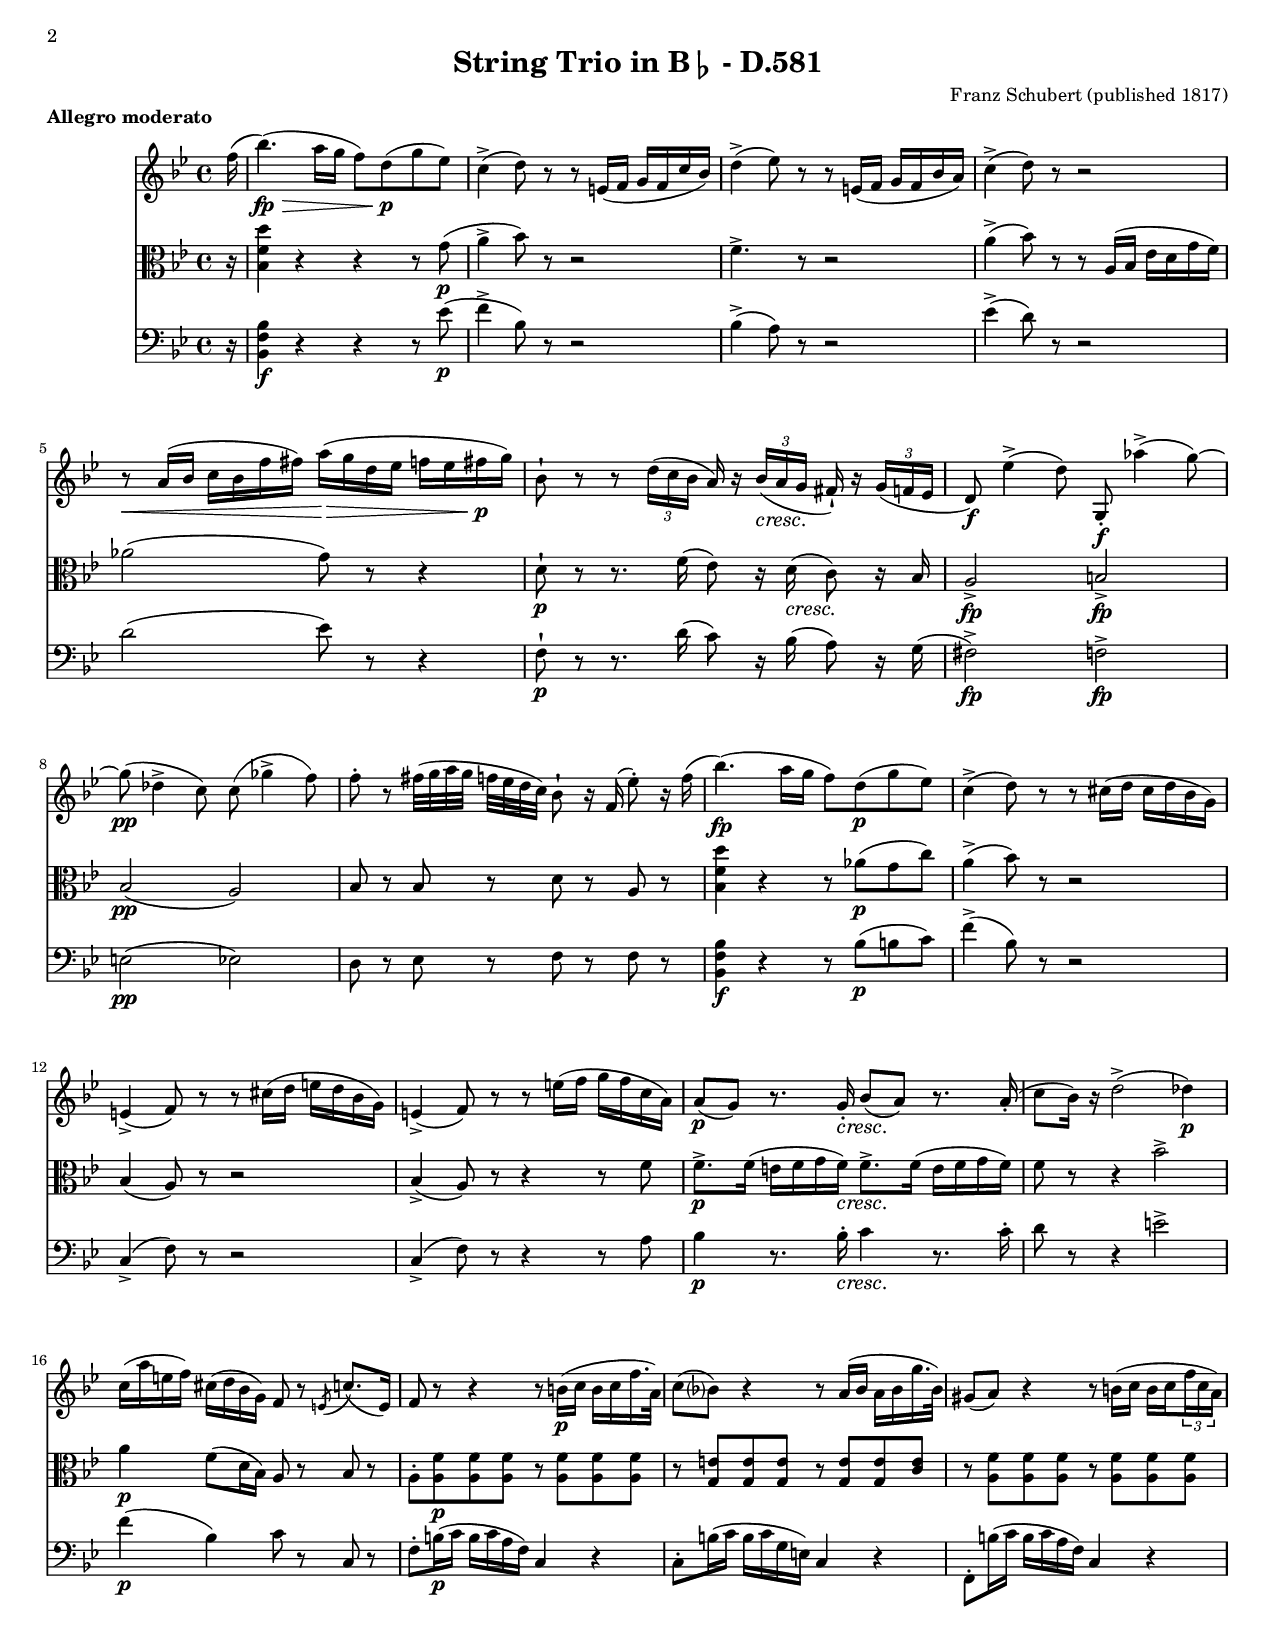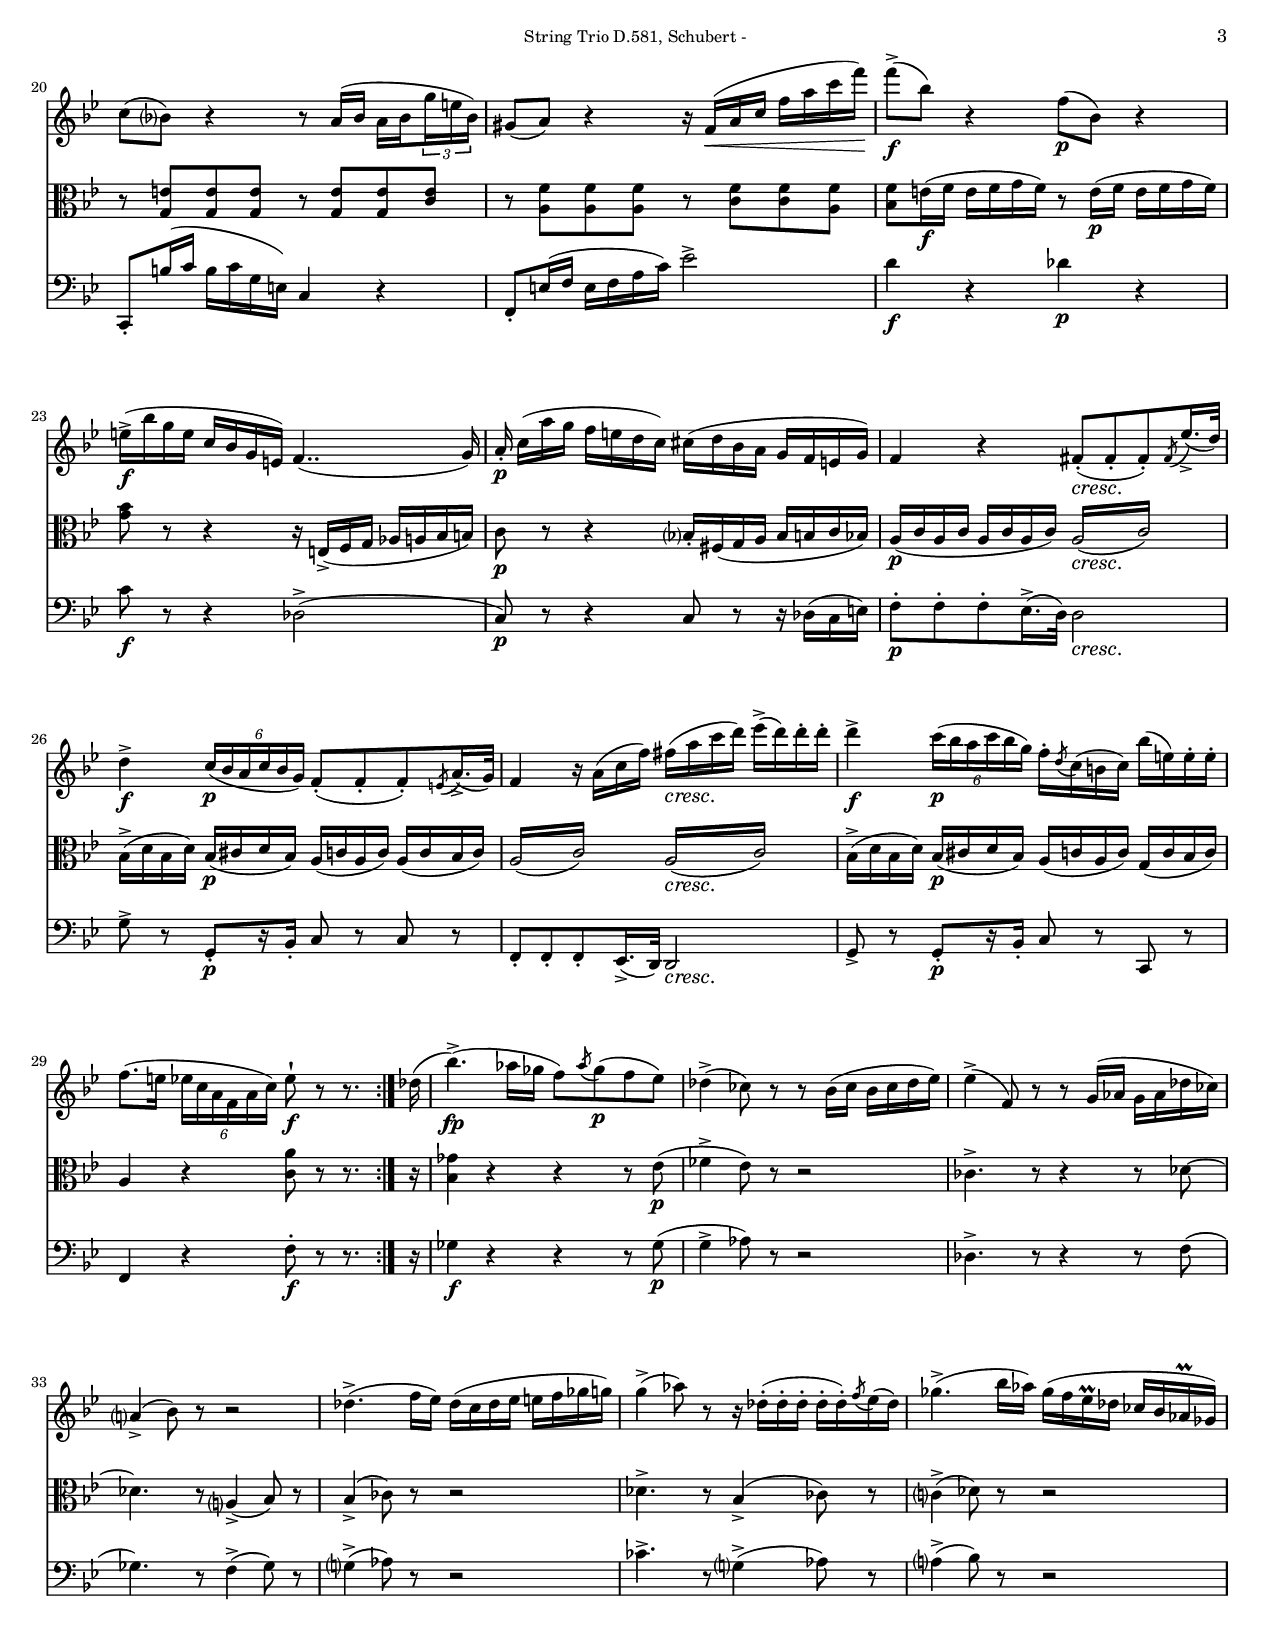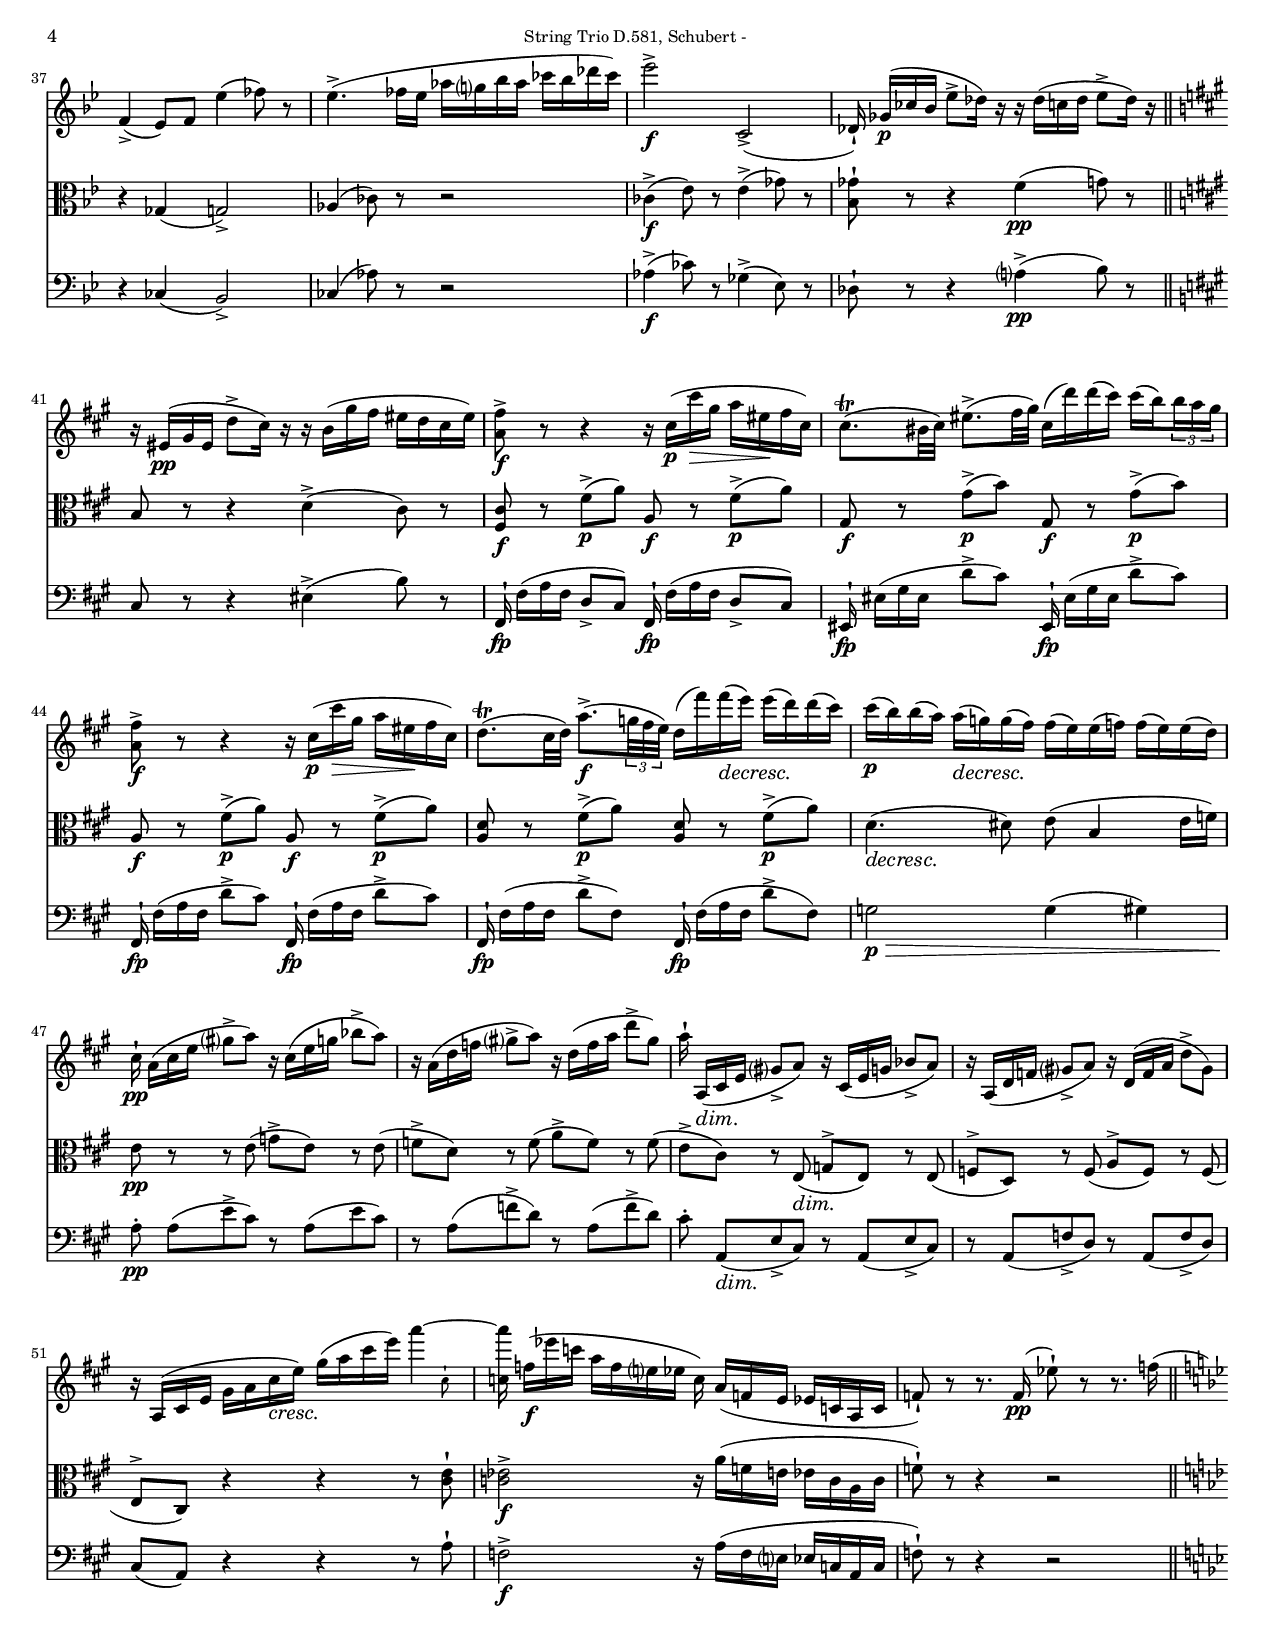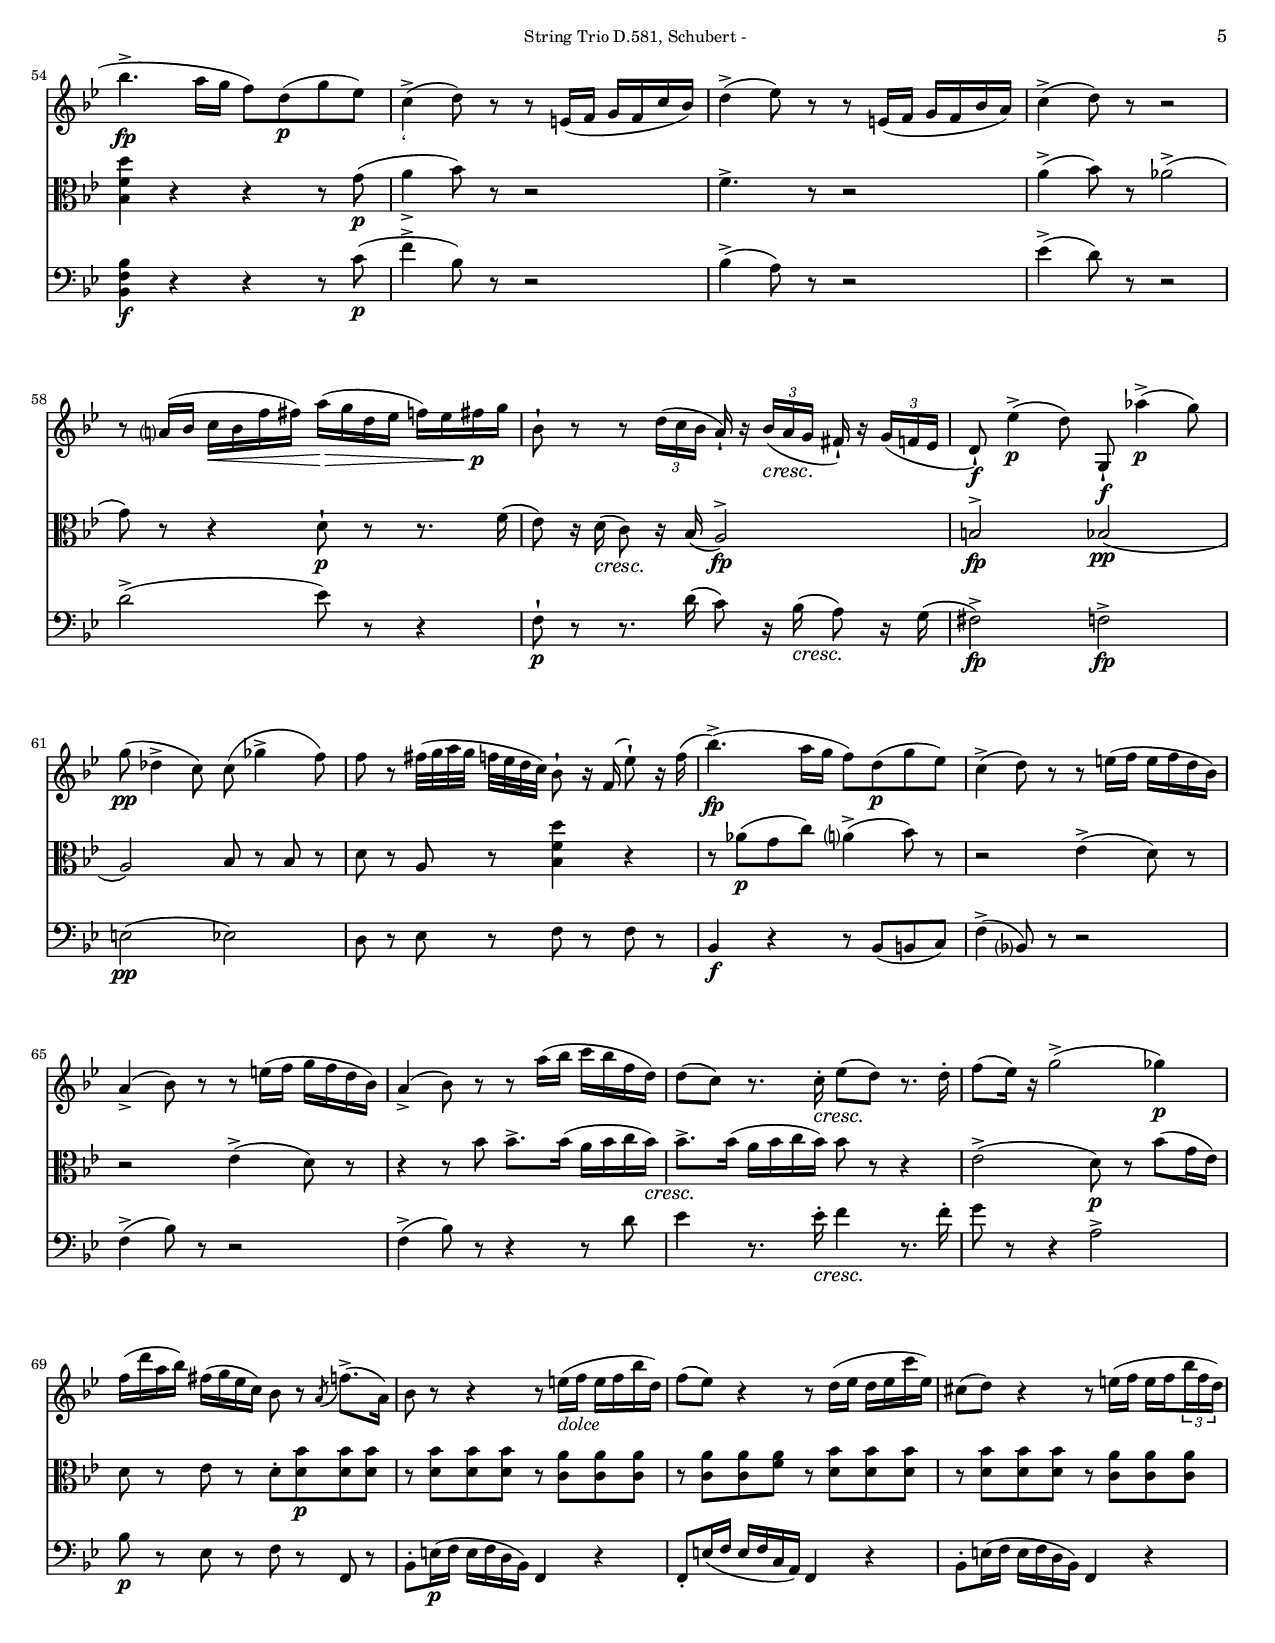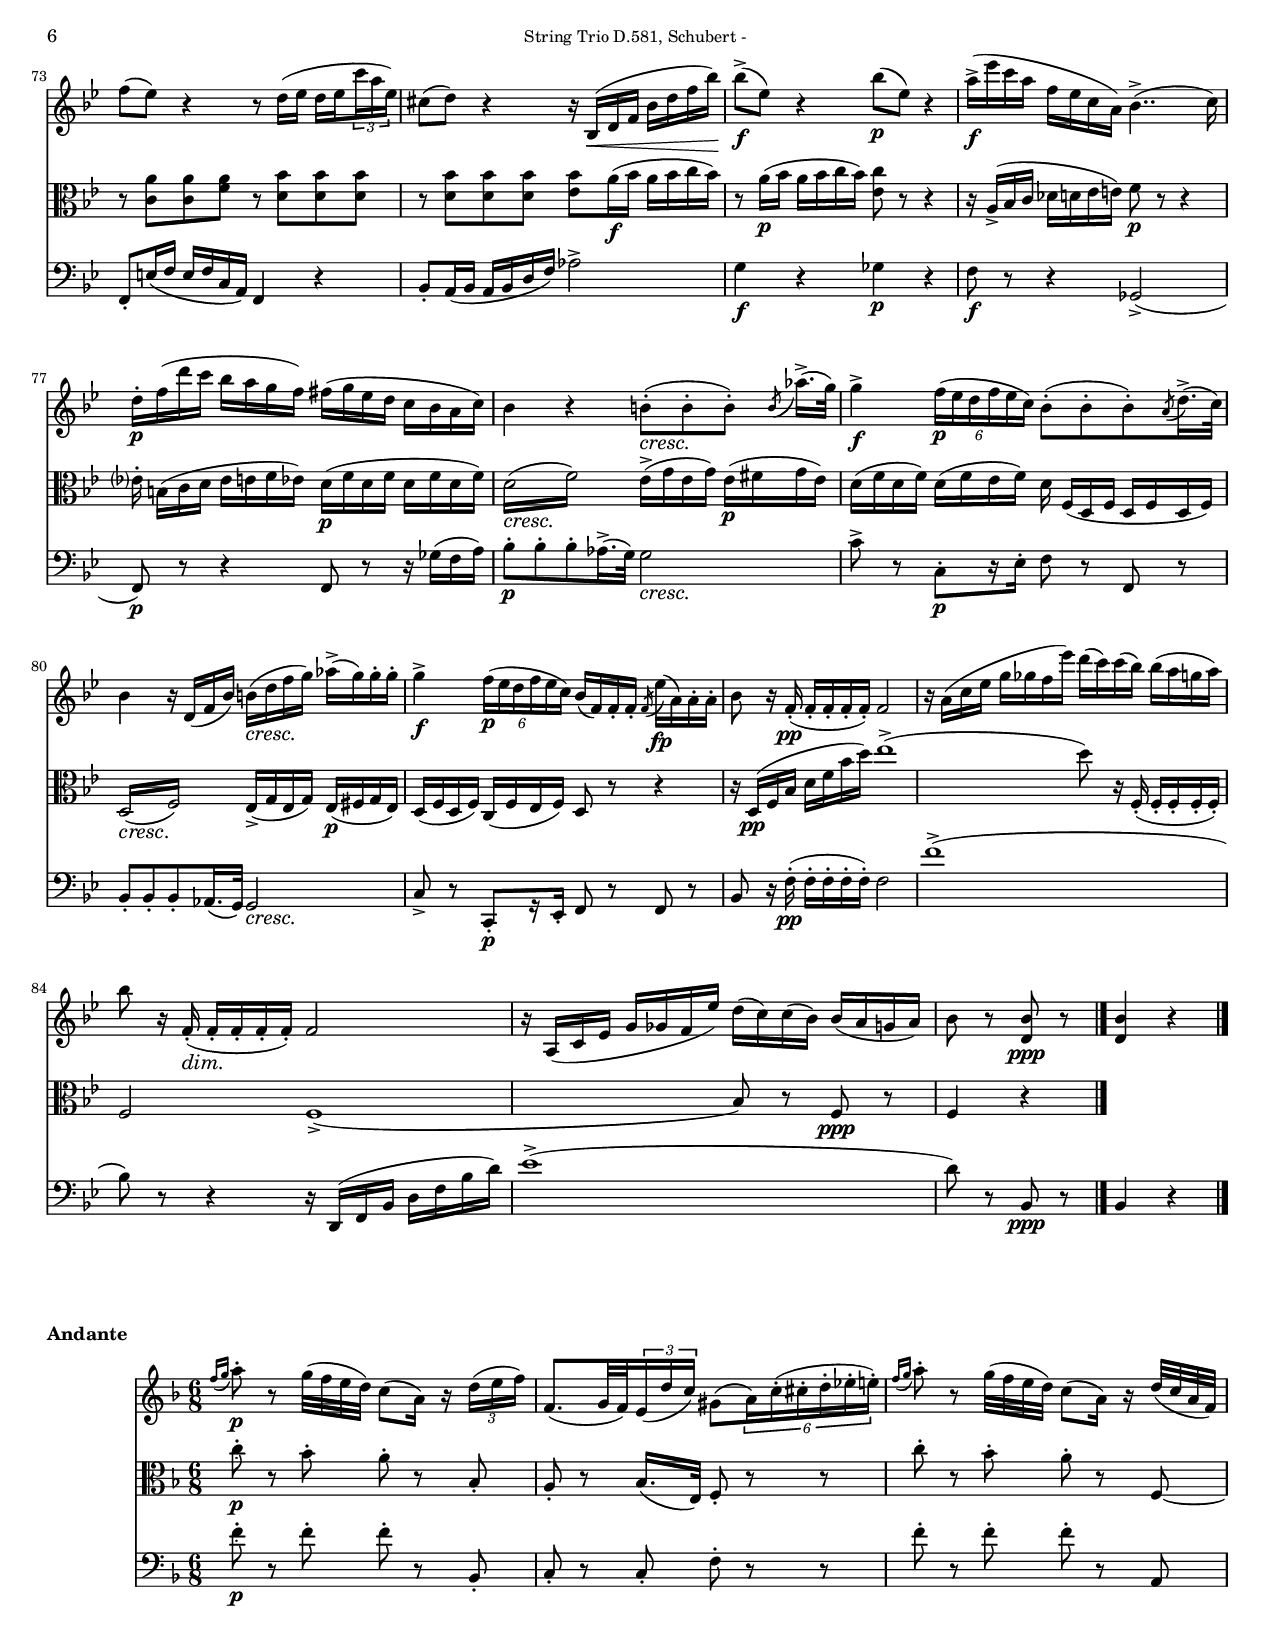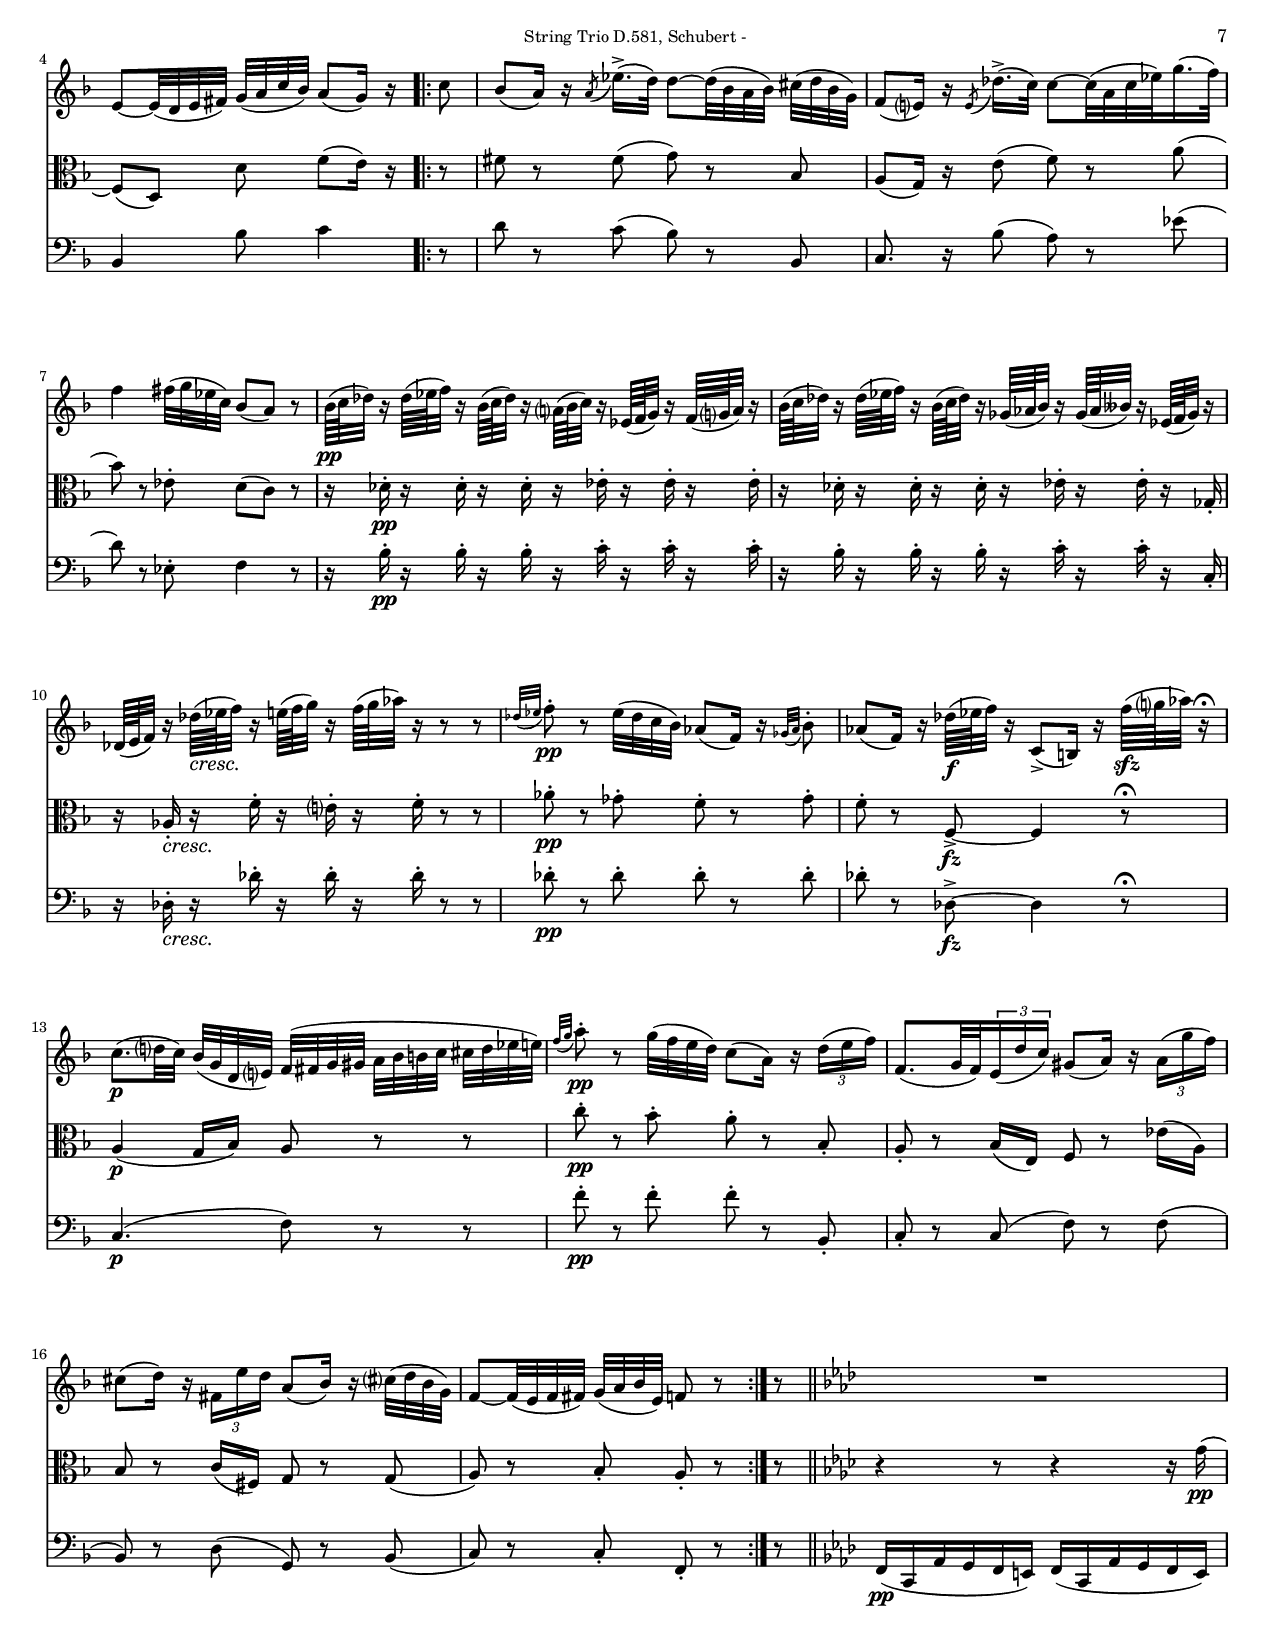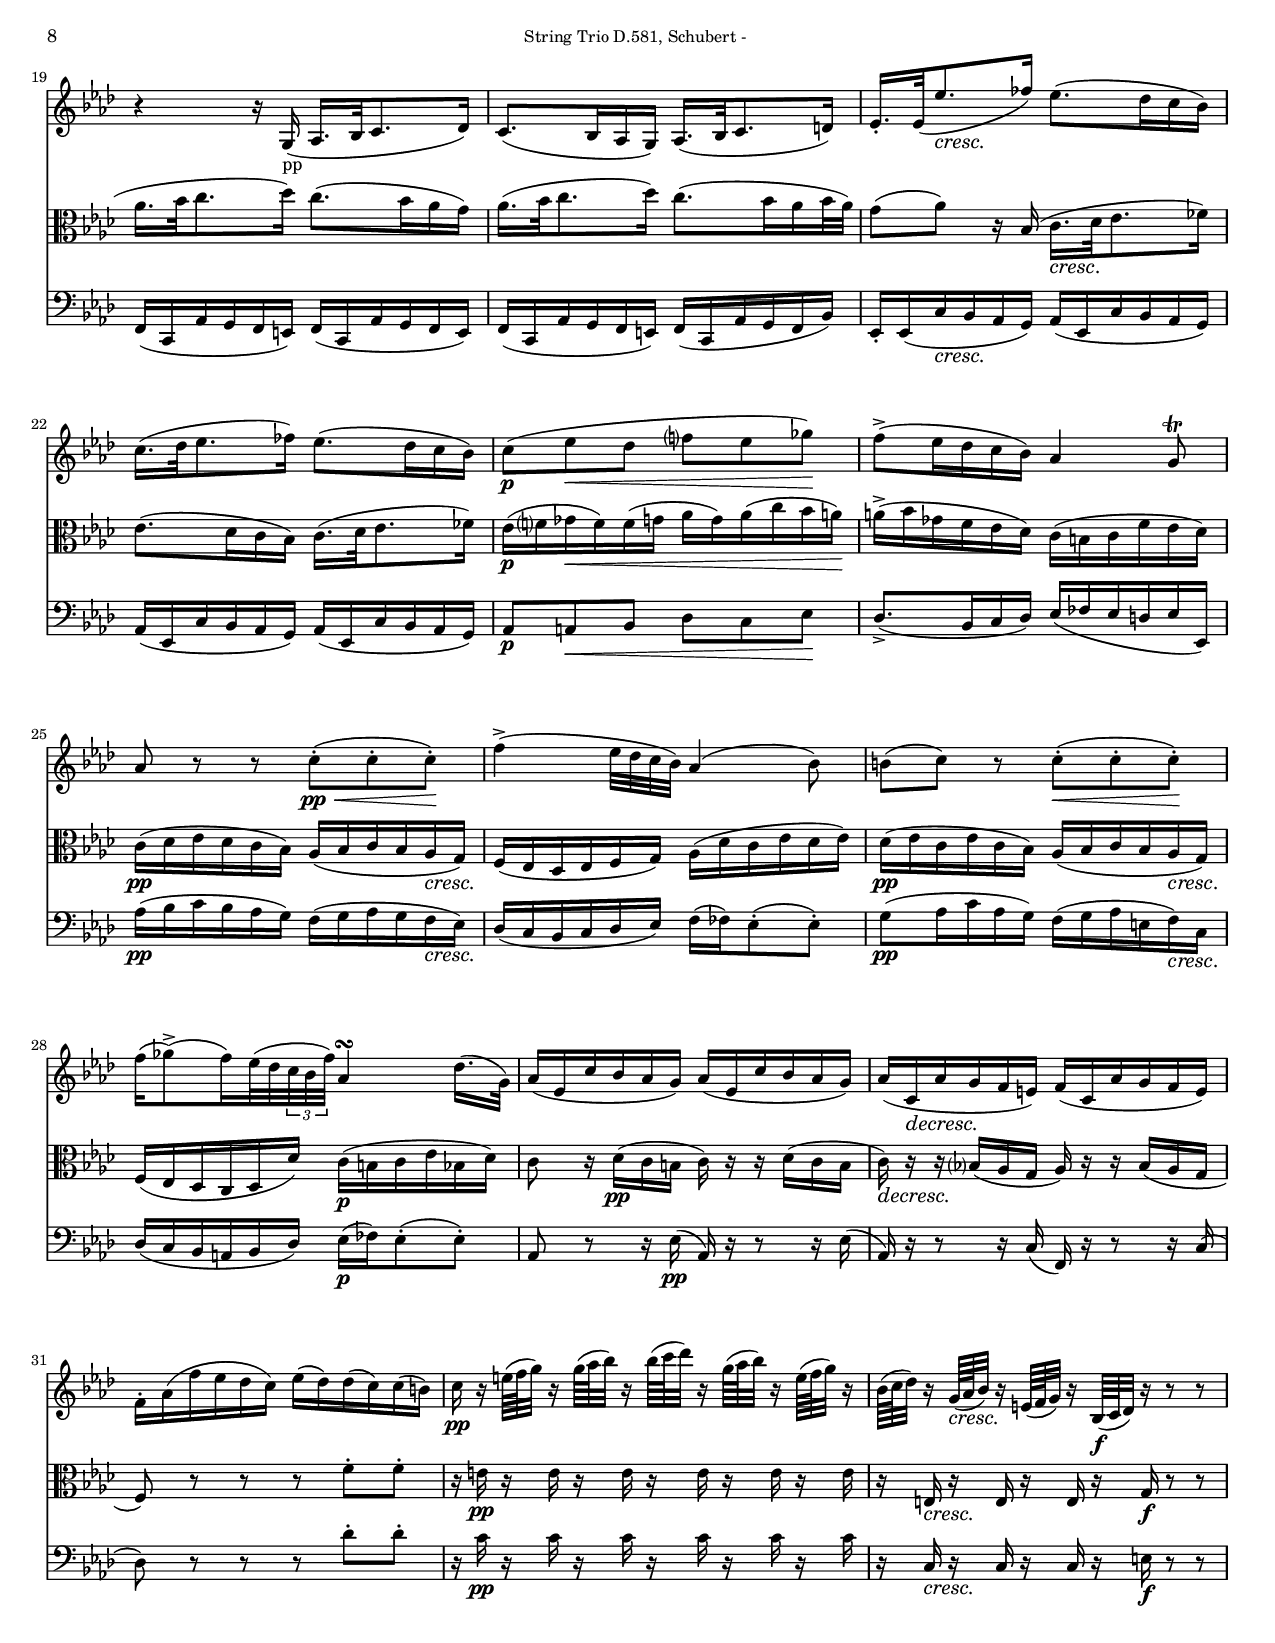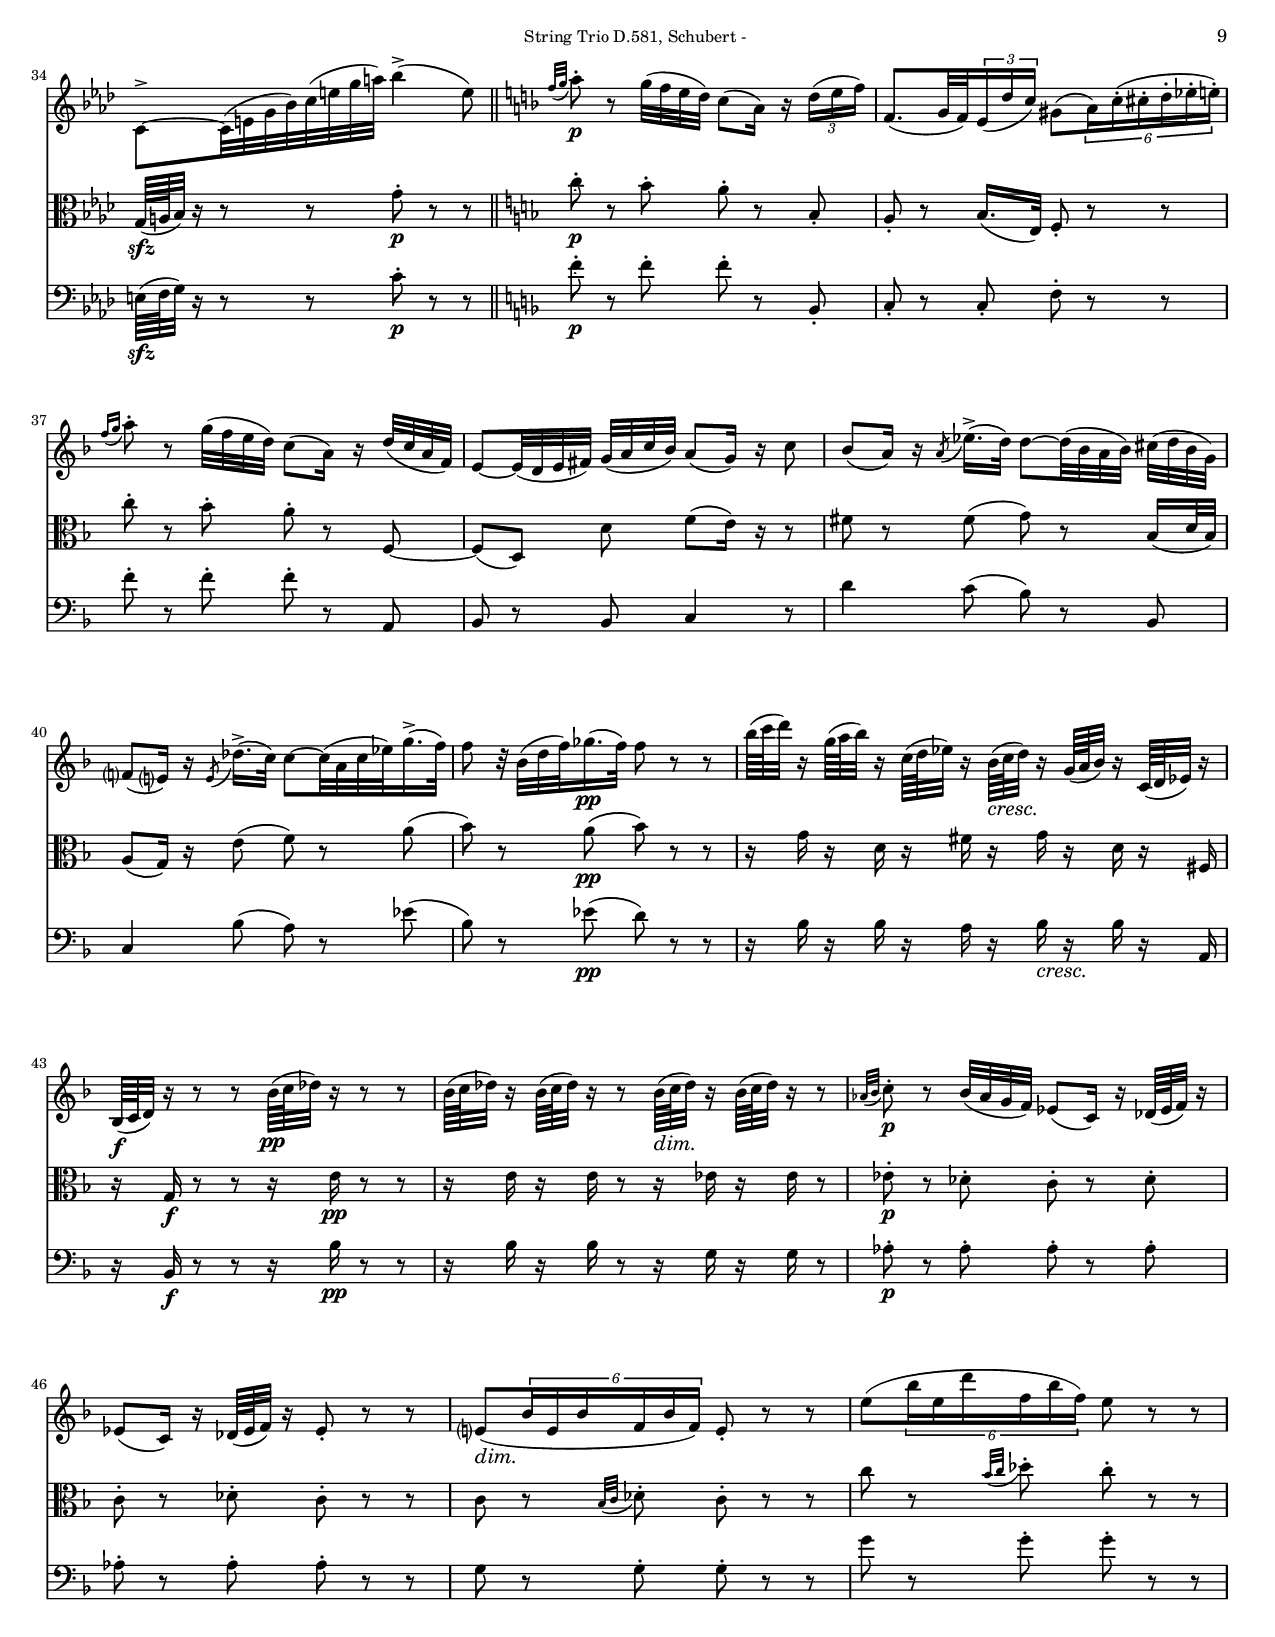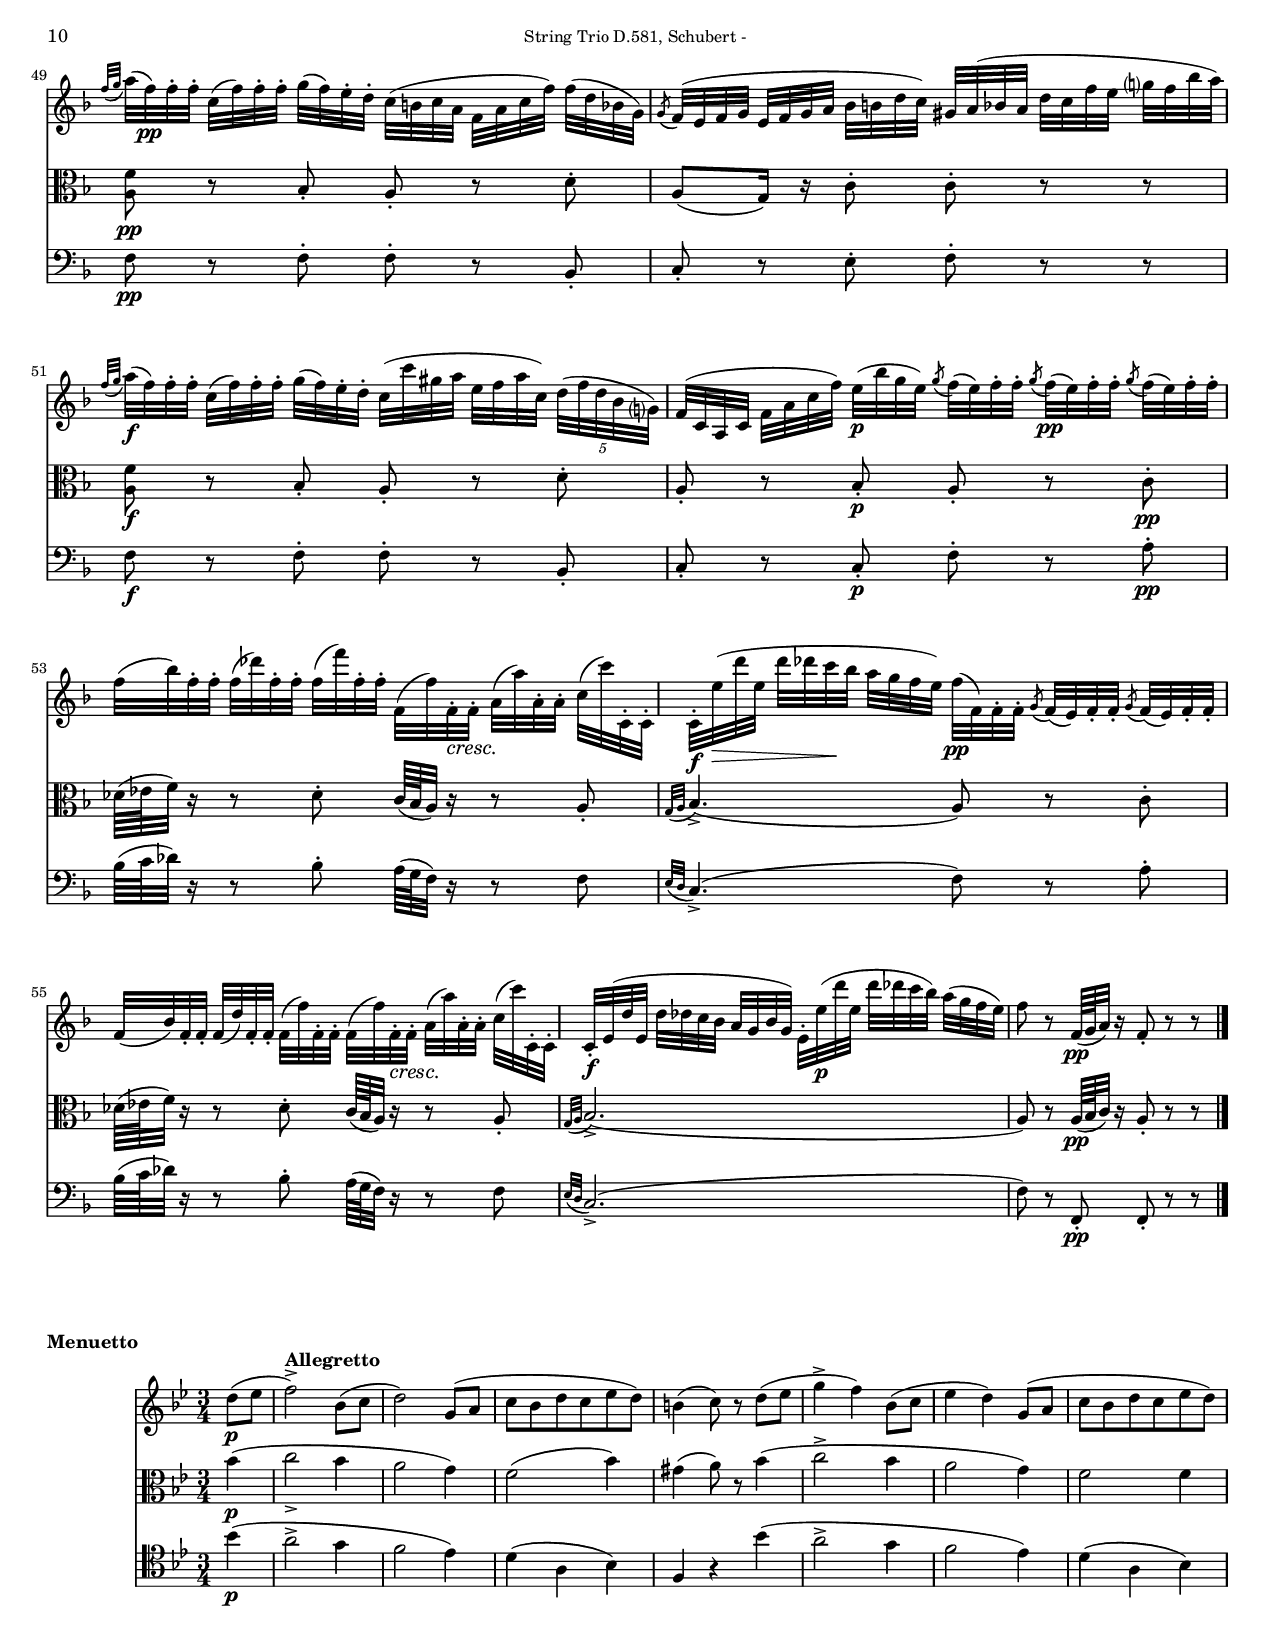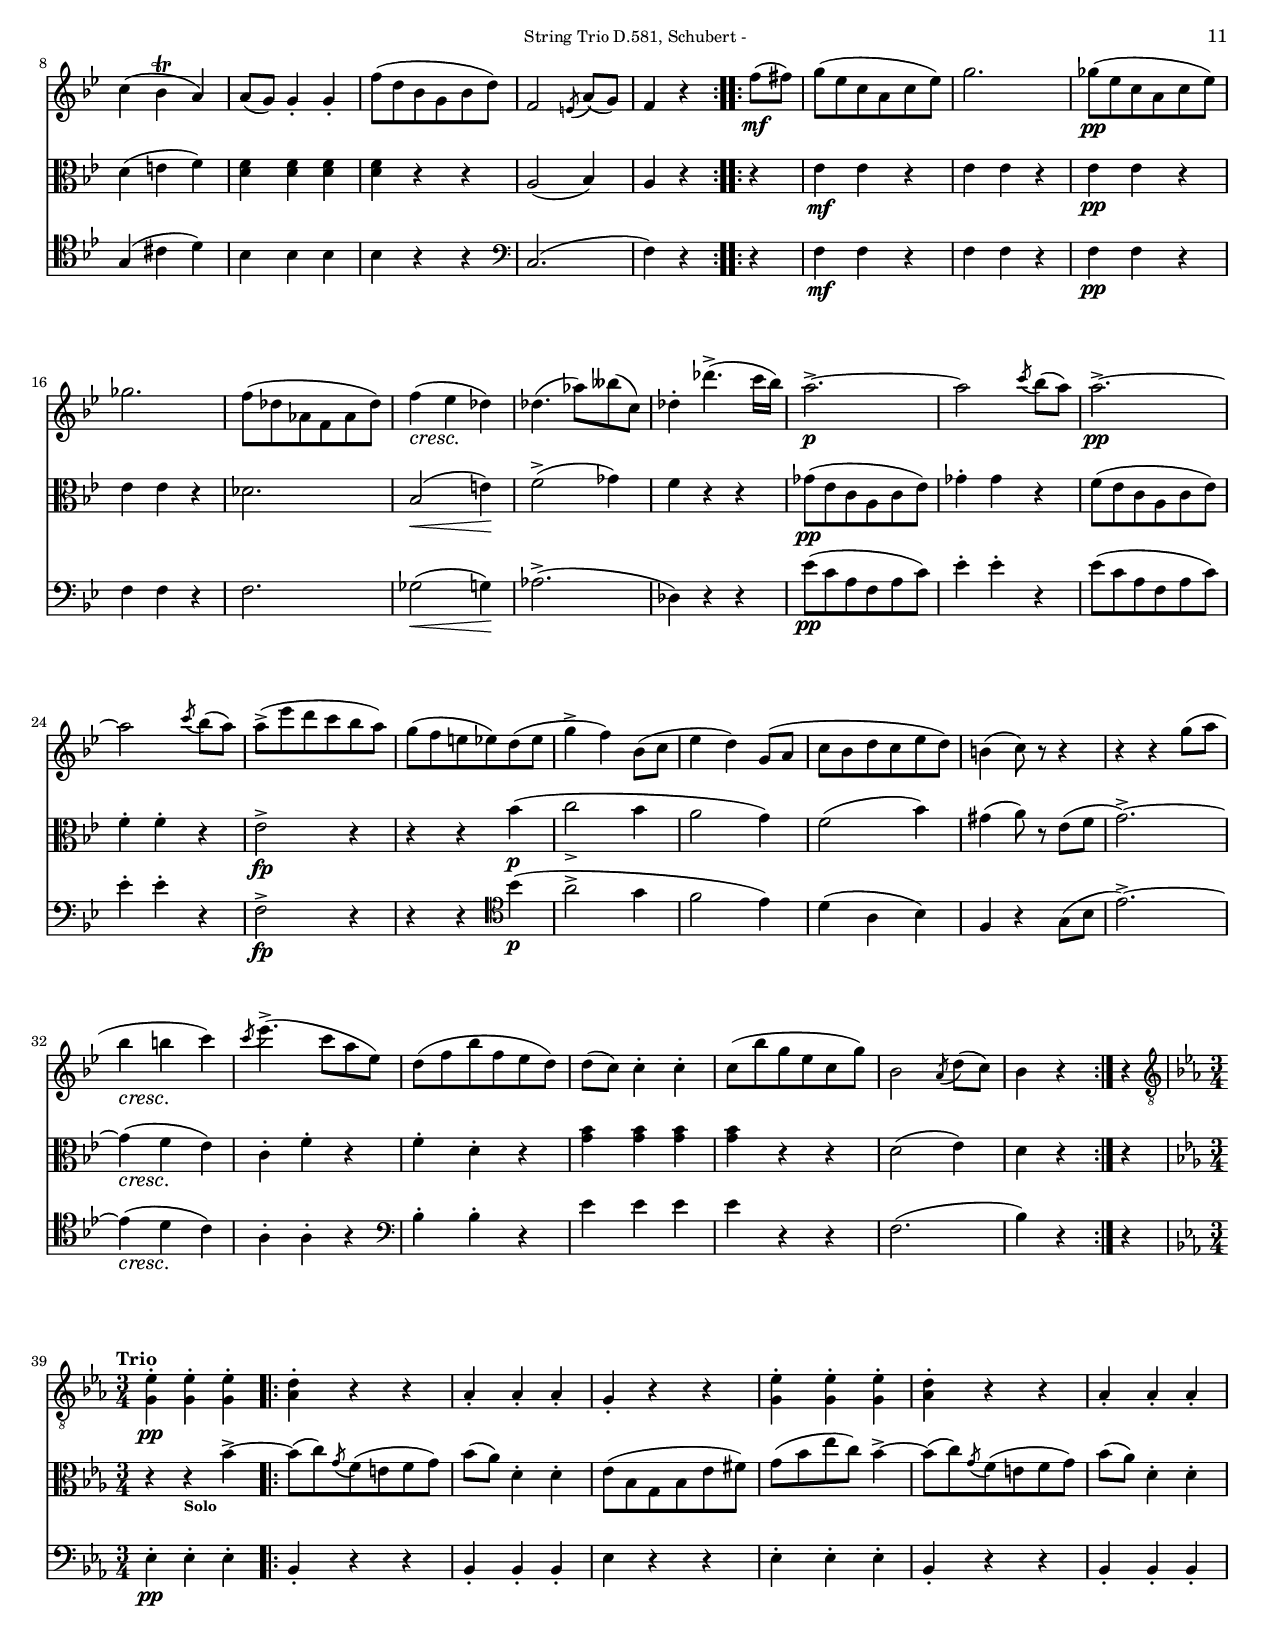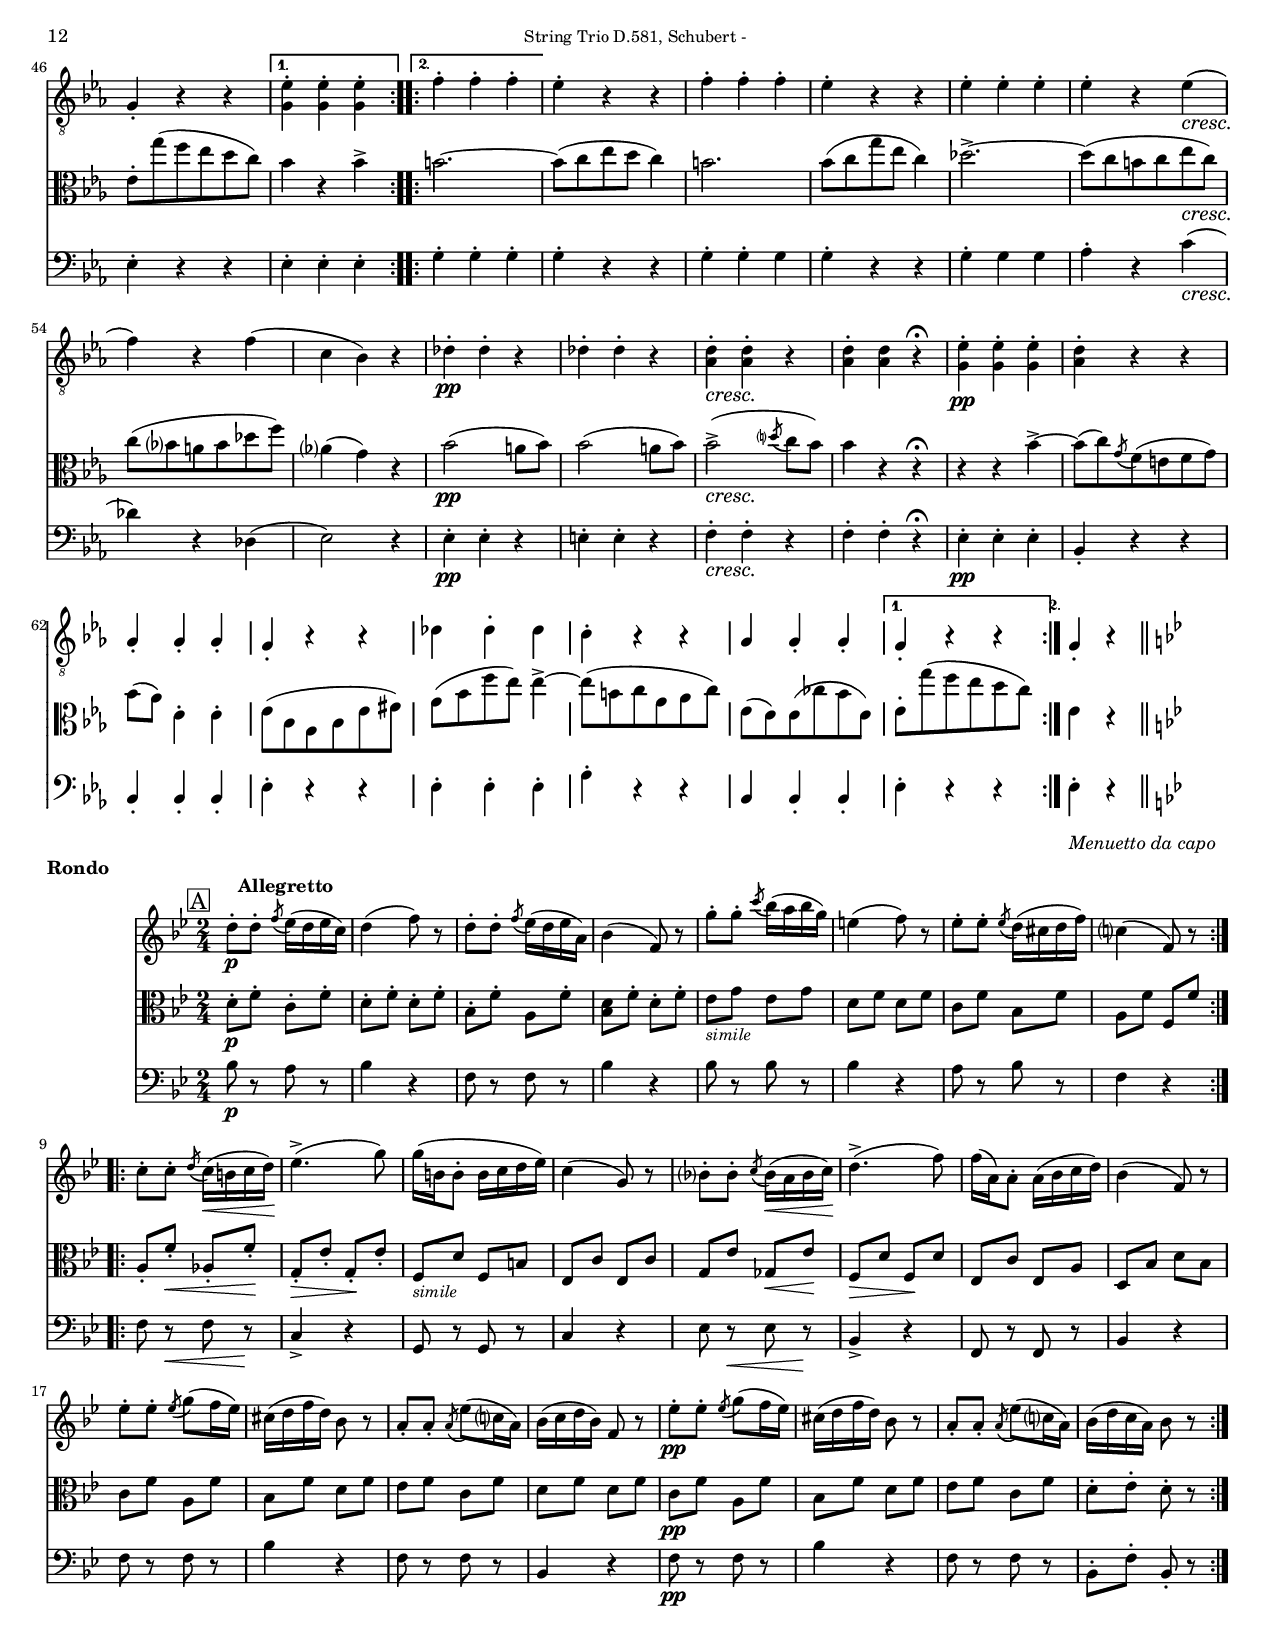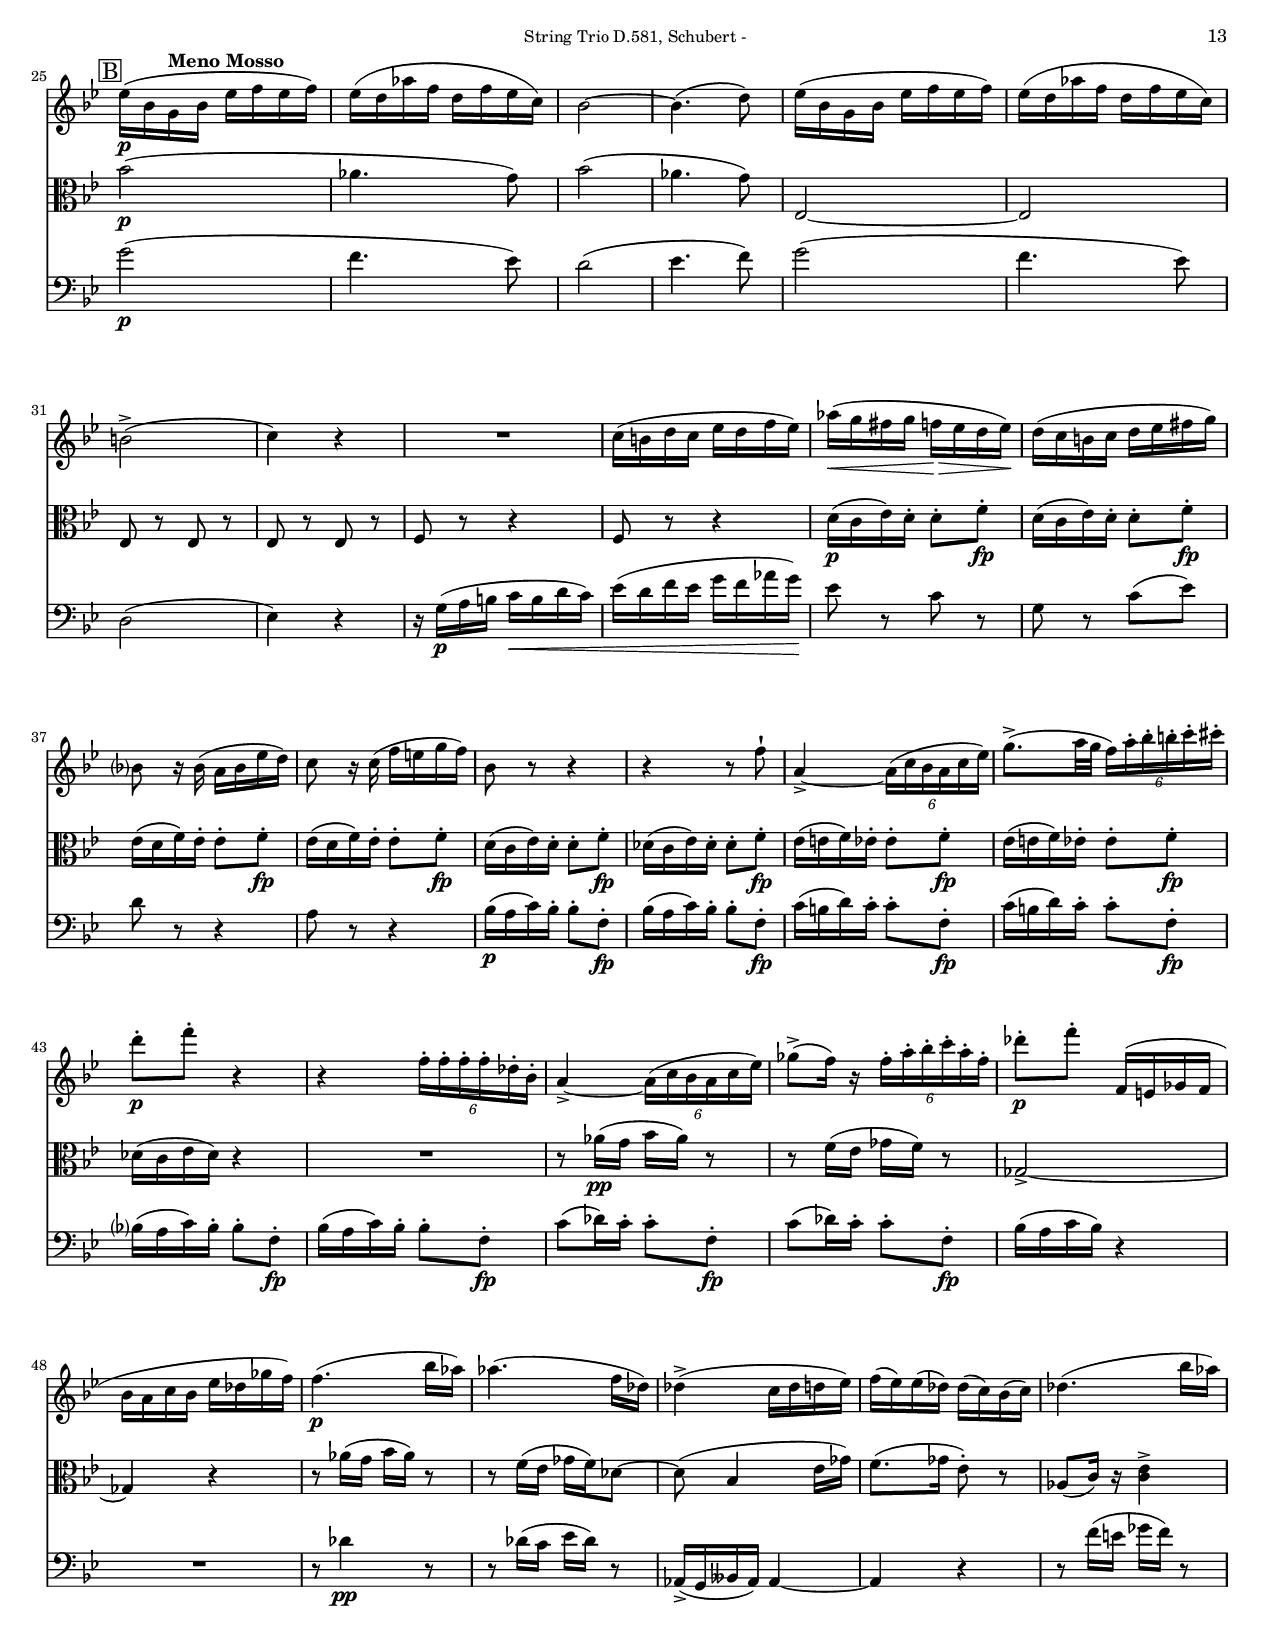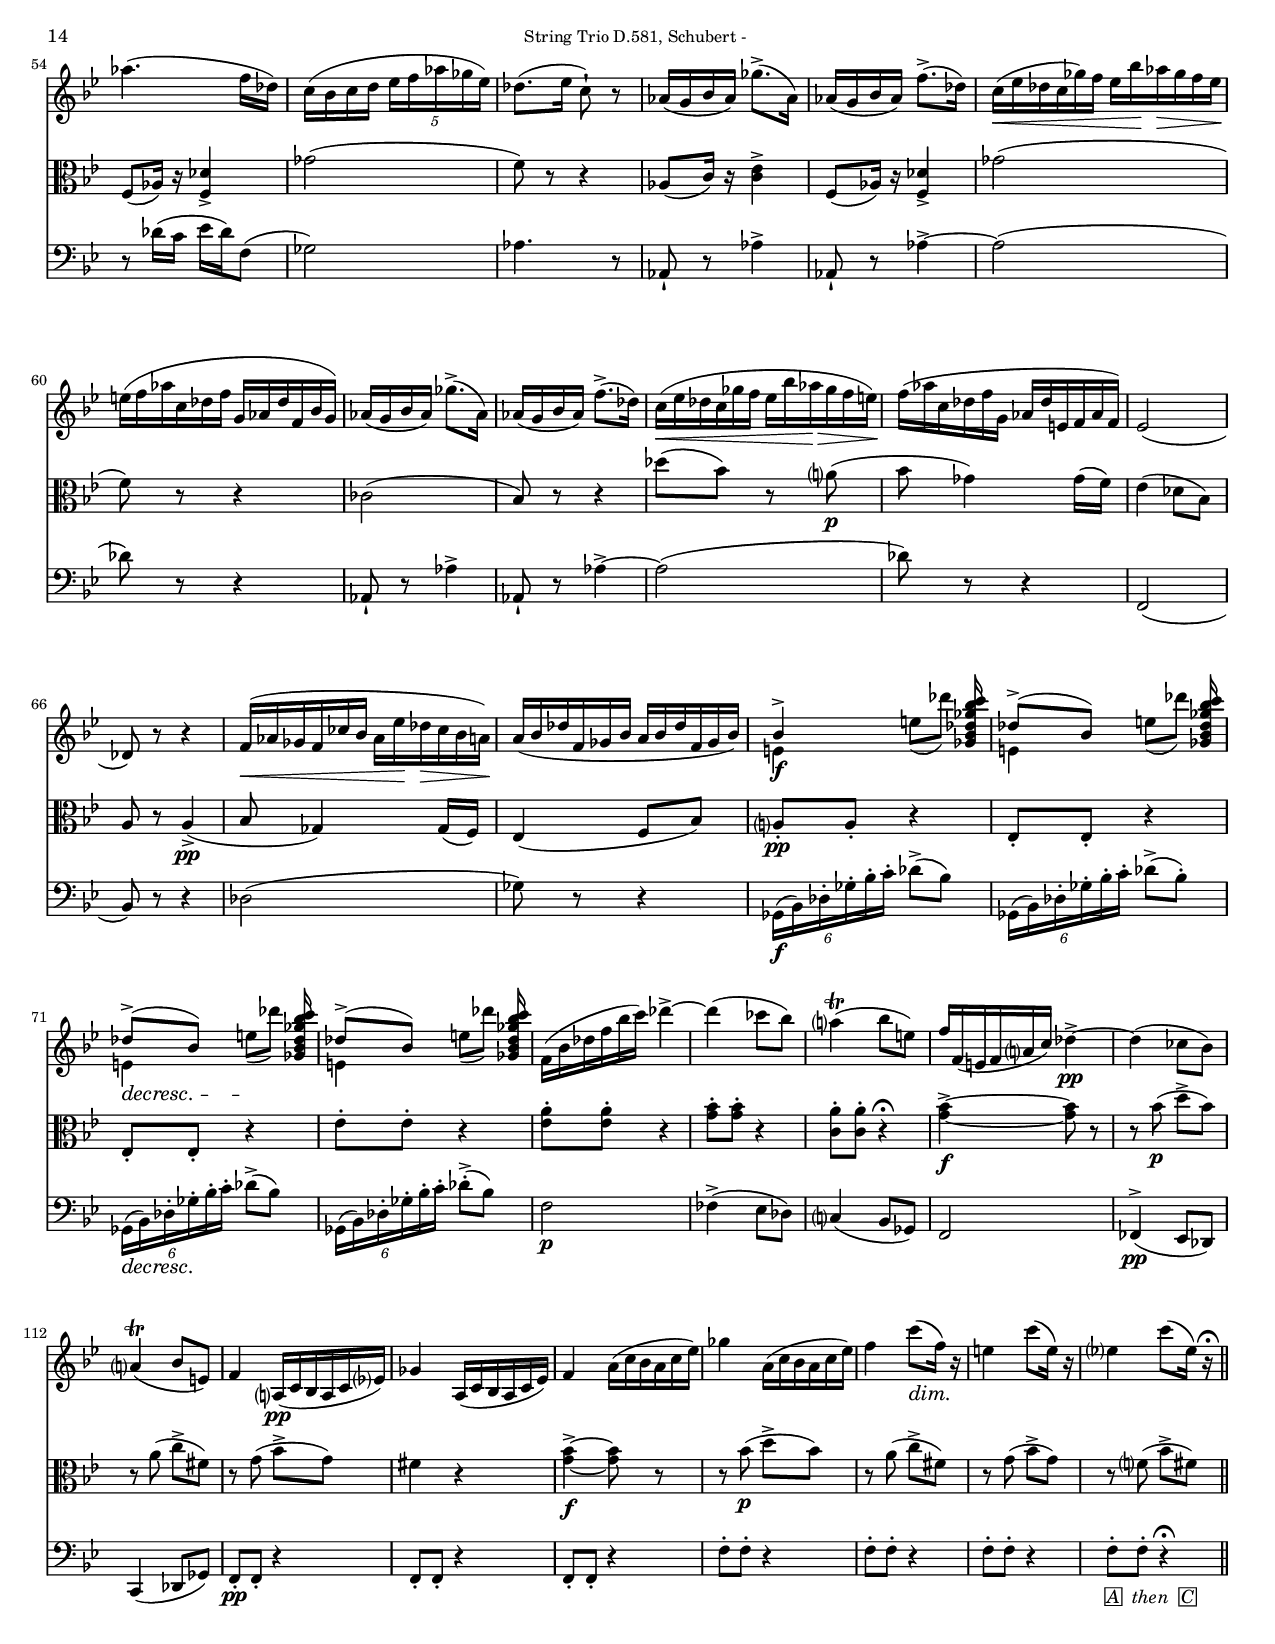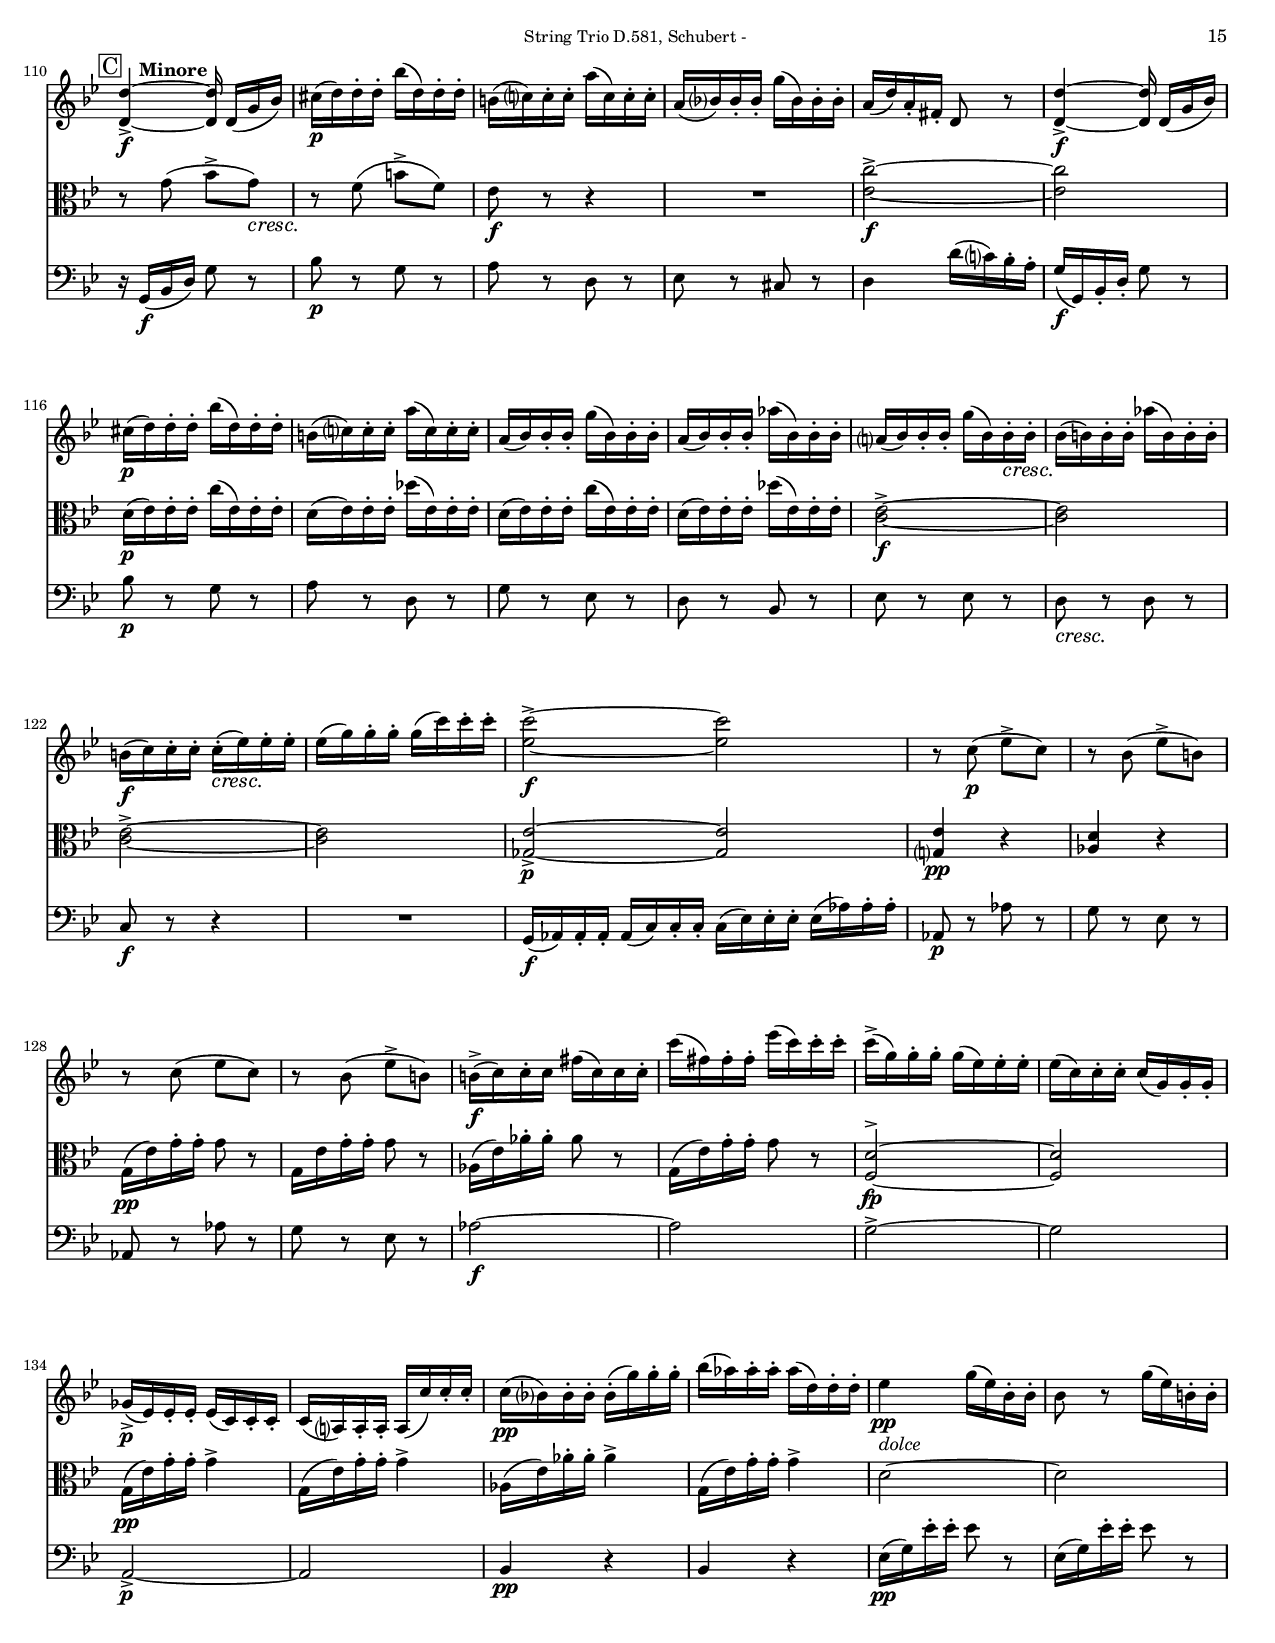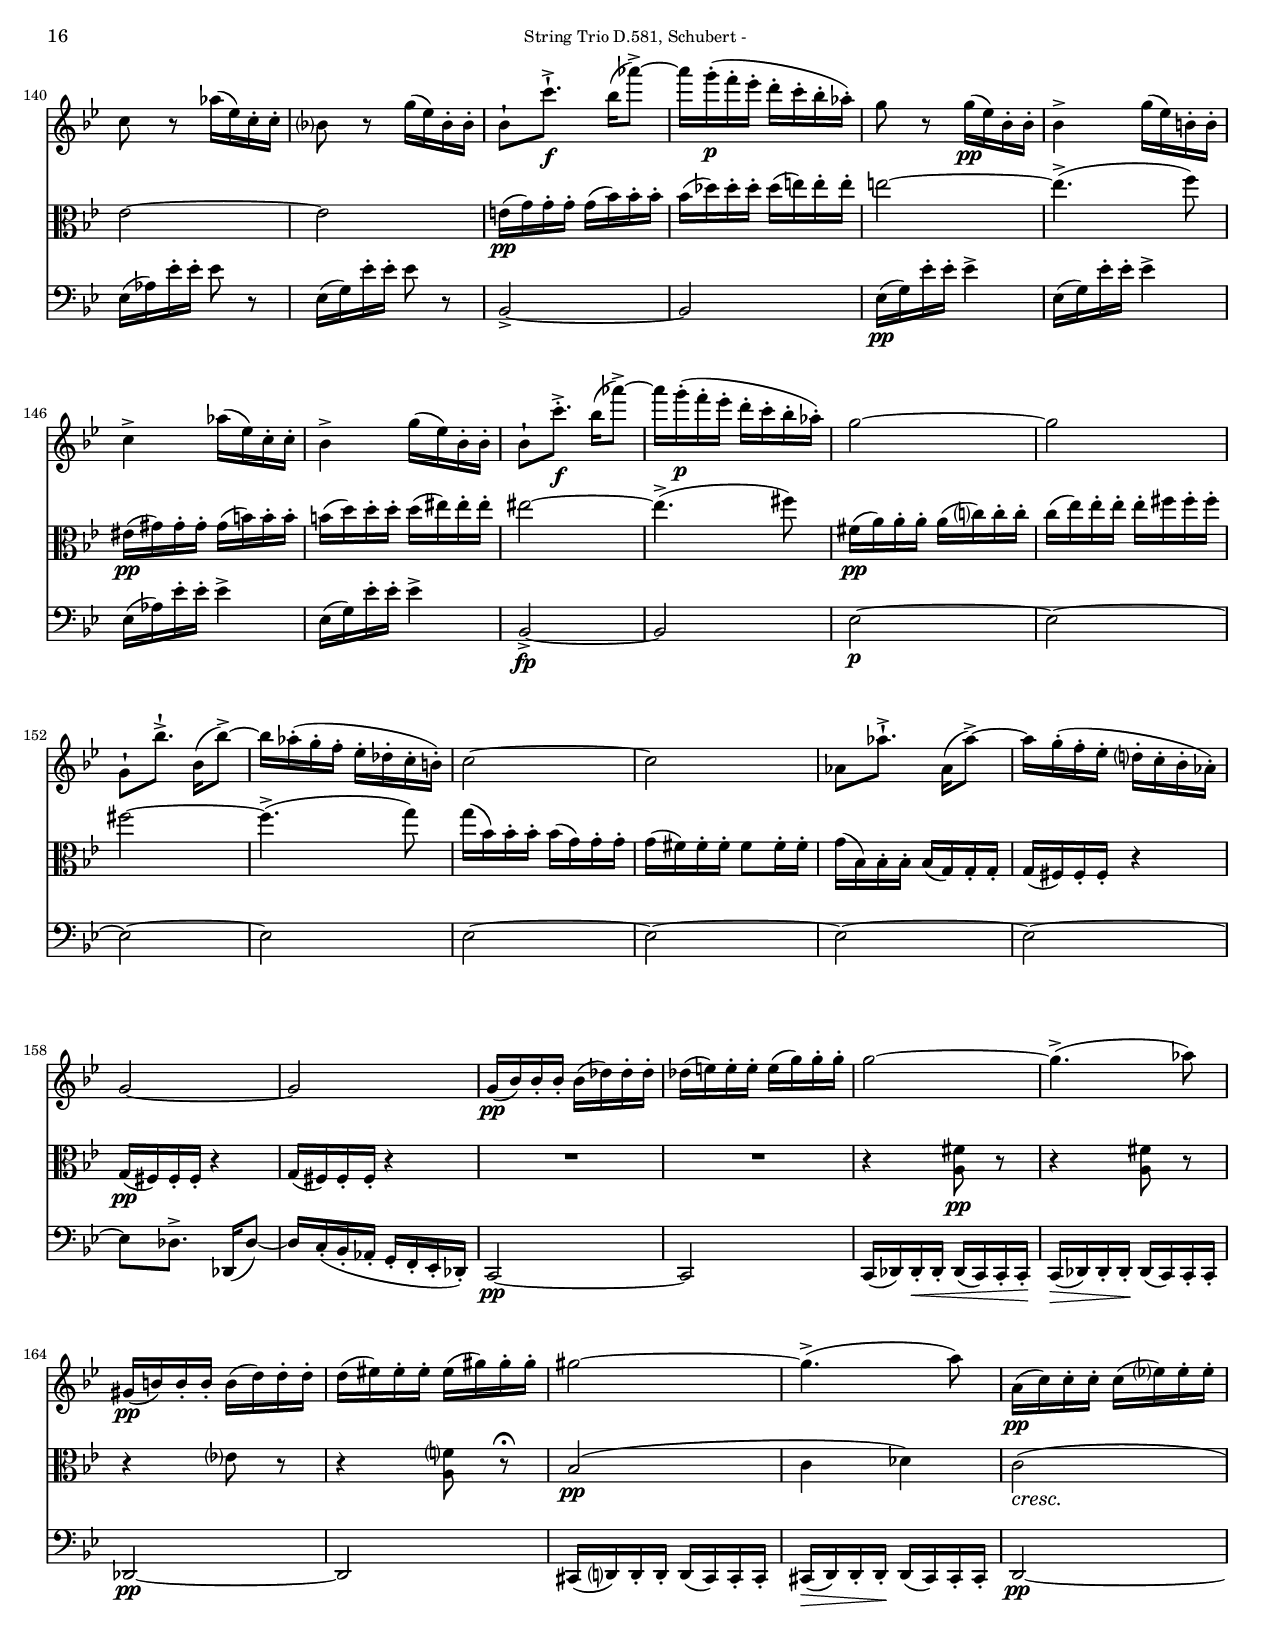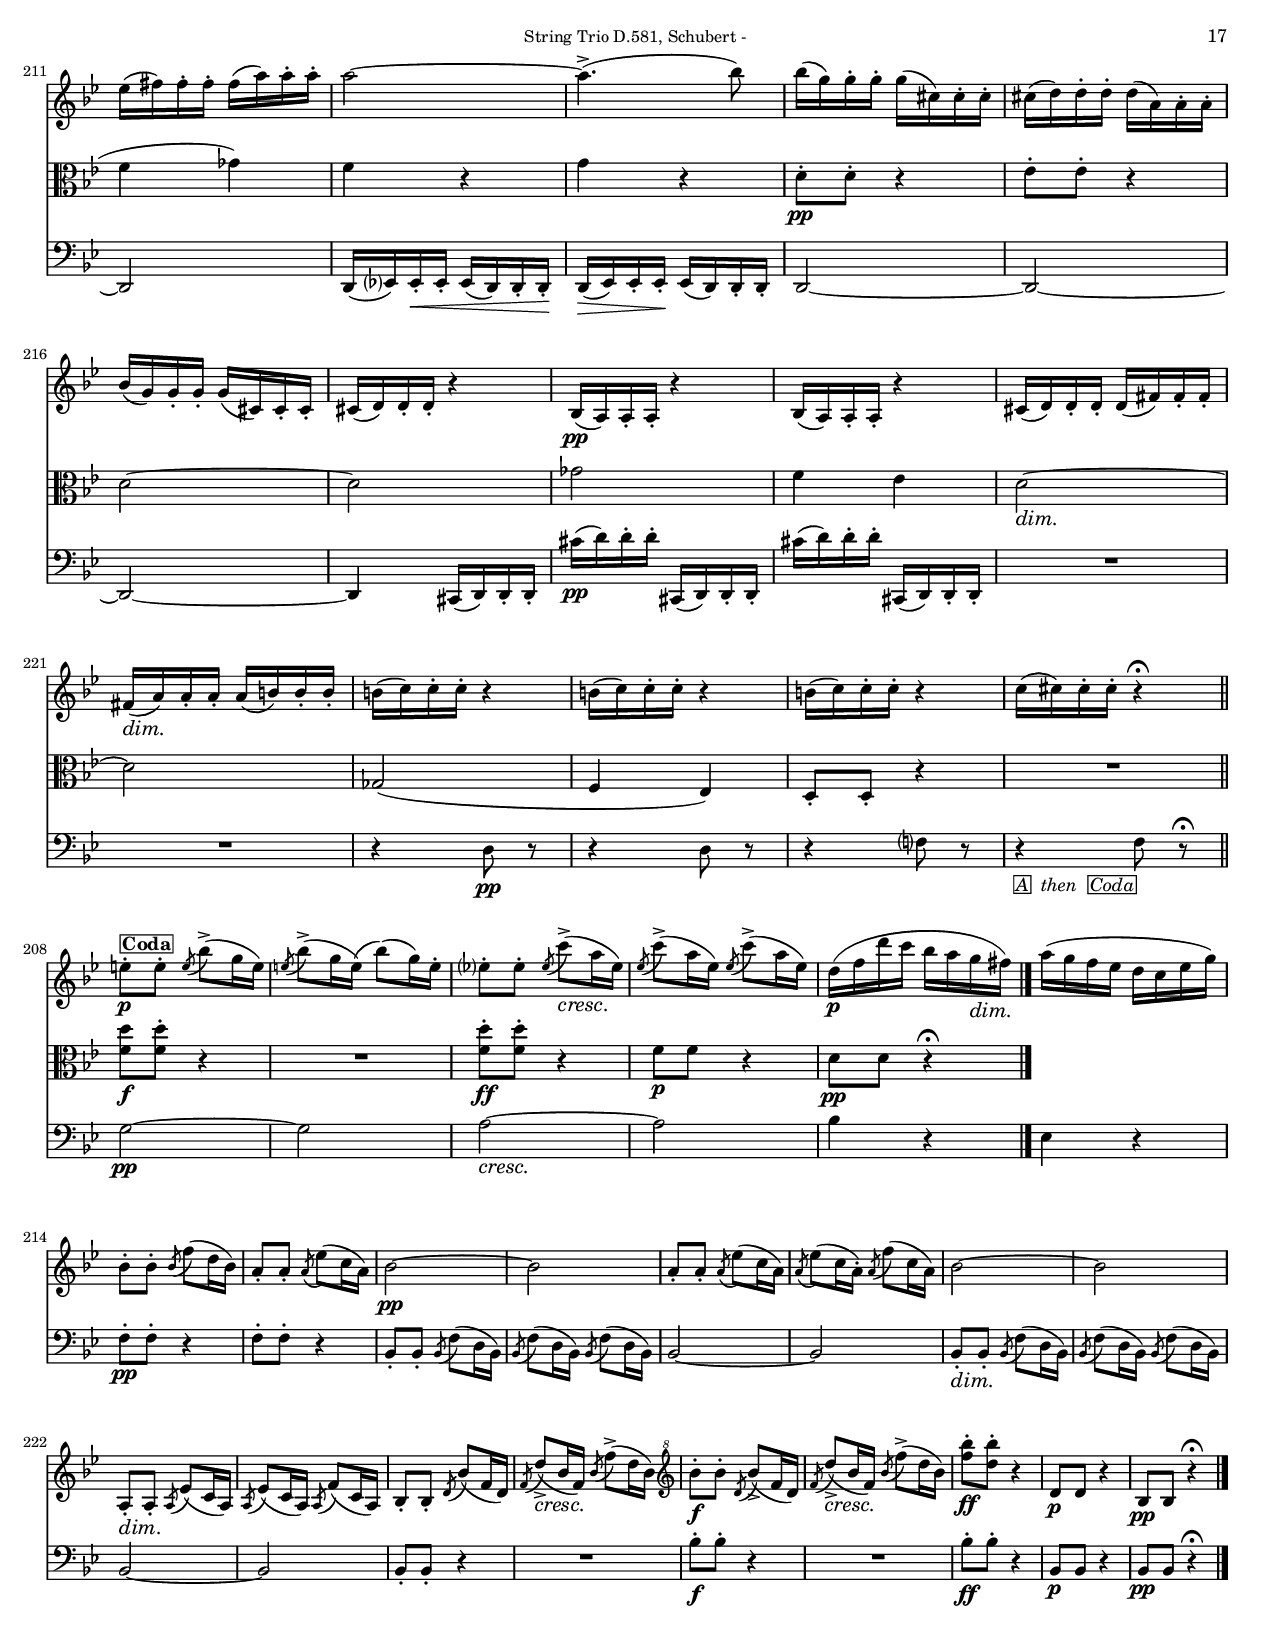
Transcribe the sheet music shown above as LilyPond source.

\version "2.22.2"

oBreak = { \break }
\version "2.22.2"
\language "english"

\header {
    title = \markup { "String Trio in B" \smaller \flat " - D.581" }
    composer = "Franz Schubert (published 1817)"
    stitle = \markup { "String Trio D.581, Schubert" }
    encodingsoftware =  "Audiveris 5.2.5"
    encodingdate =  "2022-05-23"
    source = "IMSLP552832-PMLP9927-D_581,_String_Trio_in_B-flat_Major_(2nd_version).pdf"
}

\paper {
    indent = 3\mm
    bottom-margin = 5\mm
    top-margin = 5\mm
    left-margin = 8\mm
    right-margin = 8\mm
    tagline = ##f

    first-page-number = #2
    print-first-page-number = ##t

    evenHeaderMarkup = \markup
    \fill-line {
      \on-the-fly #print-page-number-check-first \fromproperty #'page:page-number-string
      \on-the-fly #not-part-first-page \concat { \small {
                                                 \fromproperty #'header:stitle " - "
                                                 \fromproperty #'header:instrument }}
      ""
    }

    oddHeaderMarkup = \markup
    \fill-line {
      ""
      \on-the-fly #not-part-first-page \concat { \small {
                                                 \fromproperty #'header:stitle " - "
                                                 \fromproperty #'header:instrument }}
      \on-the-fly #print-page-number-check-first \fromproperty #'page:page-number-string
    }
}

\layout {
    \context { \Score
        skipBars = ##t
    }
}

defaults = {
    \override DynamicTextSpanner.style = #'none
}
subdivideBeamEighths = {
    \set subdivideBeams = ##t
    \set baseMoment = #(ly:make-moment 1/8)
    \set beatStructure = 2,2,2,2
}

dolce = \markup { \italic "dolce" }
simile = \markup { \small \italic "simile" }


%%% Movement I

MvI_Violin =  \relative f'' {
    \set baseMoment = #(ly:make-moment 1/8)
    \set beatStructure = 2,2,2,2

    \defaults
    \repeat volta 2 {
        \time 4/4 \key bf \major \partial 16 f16 ( | % 1
        bf4. ) ( -\fp \> a16 g16 f8 ) d8 \p ( g8 ef8 ) | % 2
        c4 ( -> d8 ) r8 r8 e,16 ( f16 g16 f16 c'16 bf16 ) | % 3
        d4 ( -> ef8 ) r8 r8 e,16 ( f16 g16 f16 bf16 a16 ) | % 4
        c4 ( -> d8 ) r8 r2 | % 5
        r8 -\< a16 ( bf16 c16 bf16 f'16 fs16 ) a16 -\> ( g16 d16 ef16 f16
        ef16 fs16\p g16 ) | % 6
        bf,8 -! r8 r8 \tuplet 3/2 {
            d16 ( c16 bf16 }
        a16 ) r16 \tuplet 3/2 {
            bf16 ( -\cresc a16 g16 }
        fs16 ) -! r16 \tuplet 3/2 {
            g16 ( f16 ef16 }
        | % 7
        d8 ) -\f ef'4 ( -> d8 ) g,,8 -. -\f af''4 ( -> g8 ) ~ | % 8
        g8 ( -\pp df4 -> c8 ) c8 ( gf'4 -> f8 ) | % 9
        f8 -. r8 fs32 ([ g32 a32 g32] f32 ef32 d32 c32 ) bf8-! r16 f16 ( ef'8
        ) -. r16 f16 ( | \barNumberCheck #10
        bf4. ) ( -\fp a16 g16 f8 ) d8 ( -\p g8 ef8 ) | % 11
        c4 ( -> d8 ) r8 r8 cs16 ( d16 cs16 d16 bf16 g16 ) | \oBreak % 12
        e4 ( -> f8 ) r8 r8 cs'16 ( d16 e16 d16 bf16 g16 ) | % 13
        e4 ( -> f8 ) r8 r8 e'16 ( f16 g16 f16 c16 a16 ) | % 14
        a8 ( -\p g8 ) r8. g16 -. -\cresc bf8 ( a8 ) r8. a16 ( -. | % 15
        c8 bf16 ) r16 d2 ( -> df4 ) -\p | % 16
        c16 ( a'16 e16 f16 ) cs16 ( d16 bf16 g16 ) f8 r8 \acciaccatura e8 c'8. ( e,16 ) | % 17
        f8 r8 r4 r8 b16 ( -\p c16 b16 c16 f16. a,32 ) | % 18
        c8 ( bf?8 ) r4 r8 a16 ( bf16 a16 bf16 g'16. bf,32 ) | % 19
        \set subdivideBeams = ##t
        gs8 ( a8 ) r4 r8 b16 ( c16 b16 c16 \tuplet 3/2 {
            f16 c16 a16 ) }
        | \barNumberCheck #20
        c8 ( bf?8 ) r4 r8 a16 ( bf16 a16 bf16 \tuplet 3/2 {
            g'16 e16 bf16 ) } | % 21
        \set subdivideBeams = ##f
        gs8 ( a8 ) r4 r16 f16 ( -\< a16 c16 f16 a16 c16 f16 ) -\! | % 22
        f8 ( -\f-> bf,8 ) r4 f8 ( -\p bf,8 ) r4 | % 23
        e16 ( -> -\f bf'16 g16 e16 c16 bf16 g16 e16 ) f4.. ( g16 ) | % 24
        a16 -.-\p \noBeam c16 ( a'16 g16 f16 e16 d16 c16 ) cs16 ( d16 bf16 a16 g16
        f16 e16 g16 ) | % 25
        f4 r4 fs8[ ( -. -\cresc fs8 -. fs8 -. ) \acciaccatura fs8 ef'16. ( -> d32 )] | % 26
        d4 -> -\f \times 4/6 {
            c16 ( -\p bf16 a16 c16 bf16 g16 ) }
        f8[ ( -. f8 -. f8 ) -. \acciaccatura e8 a16. ( -> g32 )] | % 27
        f4 r16 a16 ( c16 f16 ) fs16 ( -\cresc a16 c16 d16 ) ef16 ( -> d16 ) d16 -. d16 -. | % 28
        d4 -> -\f \times 4/6 {
            c16 ( -\p bf16 a16 c16 bf16 g16 ) }
        f16 -. \acciaccatura d8 c16 ( b16 c16 ) bf'16 ( e,16 ) e16 -. e16 -. | % 29
        f8. ( e16 \times 4/6 {
            ef16 c16 a16 f16 a16 c16 ) }
        ef8 -! -\f r8 r8. }
    df16 ( | \barNumberCheck #30
    bf'4.-> ) ( -\fp af16 gf16 f8 ) \acciaccatura af8 gf8 ( -\p f8 ef8 ) | % 31
    df4 ( -> cf8 ) r8 r8 bf16 ( cf16 bf16 cf16 df16 ef16 ) | % 32
    ef4 ( -> f,8 ) r8 r8 g16 ( af16 g16 af16 df16 cf16 ) | % 33
    a?4 ( -> bf8 ) r8 r2 | % 34
    df4. ( -> f16 ef16 ) df16 ( c16 df16 ef16 e16 f16 gf16 g16 ) | % 35
    g4 ( -> af8 ) r8 r16 df,16 ( -. df16 -. df16 -. df16 -. df16 ) -. \acciaccatura f8 ef16
    ( df16 ) | % 36
    gf4. ( -> bf16 af16 ) gf16 ( f16 ef16 \prall df16 cf16 bf16 af16 \prall gf16 ) | \oBreak % 37
    f4-> ( ef8) f8 ef'4( ff8) r8 | % 38
    ef4.-> ( ff16 ef af g? bf af cf bf df cf) | % 39
    ef2->-\f c,,='2->( | % 40
    df16-!) gf16-\p([ cf bf] ef8-> df16) r16 r df16( c df ef8-> df16) r16
    \key a \major \oBreak | % 41
    r16 es,-\pp( gs es d'8-> cs16) r r16 b( gs'='' fs es16 d cs es) | % 42
    <a, fs'>8->\f r8 r4 r16 cs-\p( cs'-\> gs a es-\! fs cs) | % 43
    cs8.-\trill( bs32 cs) es8.->( fs32 gs) cs,16( d') d( cs)
    \set subdivideBeams = ##t
    cs( b) \tuplet 3/2 { b a gs } | \oBreak % 44
    \set subdivideBeams = ##f
    <a, fs'>8->\f r8 r4 r16 cs-\p( cs'-\> gs a es-\! fs cs) | % 45
    d8.\trill( cs32 d) a'8.->-\f( \tuplet 3/2 { g32 fs e) } d16( fs') fs(-\decresc e) e( d) d( cs) | % 46
    cs16-\p( b) b( a) a-\decresc( g) g( fs) fs( e) e( f) f( e) e( d) | \oBreak % 47
    cs16-!-\pp a([ cs e] gs?8-> a) r16 cs,( e g bf8-> a) | % 48
    r16 a,( d f gs?8-> a) r16 d,( f a d8-> gs,) | % 49
    a16-! a,,-\dim([ cs e] gs?8-> a) r16 cs,( e g bf8-> a) | % 50
    r16 a,( d f gs?8-> a) r16 d,( f a d8-> gs,-\!) | \oBreak % 51
    r16 a,( cs e gs a cs-\cresc e) gs( a cs e) << { a4 ~ | a16 }  {s8 \magnifyMusic 0.63 { cs,,8-! } | c16 } >>
    f-\f([ ef' c] a f e? ef c16) a([ f e] ef c a c | % 53
    f8-!) r8 r8. f16-\pp( ef'8-!) r8 r8. f16 ( | \bar "||" \oBreak % 54

    \key bf \major

    bf4. -> -\fp a16 g16 f8 ) d8 ( -\p g8 ef8 ) | % 55
    c4 ( -> - "‘" d8 ) r8 r8 e,16 ( f16 g16 f16 c'16 bf16 ) | % 56
    d4 ( -> ef8 ) r8 r8 e,16 ( f16 g16 f16 bf16 a16 ) | \barNumberCheck #57
    c4 ( -> d8 ) r8 r2 | % 58
    r8 a?16 ( bf16 c16 -\< bf16 f'16 fs16) a16( -\> g16 d16 ef16 f16
    ) ef16 fs16-\p g16 | % 59
    bf,8 -! r8 r8 \tuplet 3/2 {
        d16 ( c16 bf16 }
    a16 ) -! r16 \tuplet 3/2 {
        bf16 ( -\cresc a16 g16 }
    fs16 ) -! r16 \tuplet 3/2 {
        g16 ( f16 ef16 }
    | % 60
    d8 ) -! -\f ef'4 ( -> -\p d8 ) g,,8 -! -\f af''4 ( -> -\p g8 ) | \oBreak % 61
    g8 ( -\pp df4 -> c8 ) c8 ( gf'4 -> f8 ) | % 62
    f8 r8 fs32 ( g32 a32 g32 f32[ ef32 d32 c32] ) bf8 -! r16 f16 ( ef'8 ) -! r16 f16 ( | % 63
    bf4. ) ( -> -\fp a16 g16 f8 ) d8 ( -\p g8 ef8 ) | % 64
    c4 ( -> d8 ) r8 r8 e16 ( f16 e16 f16 d16 bf16 ) | % 65
    a4 ( -> bf8 ) r8 r8 e16 ( f16 g16 f16 d16 bf16 ) | % 66
    a4 ( -> bf8 ) r8 r8 a'16 ( bf16 c16 bf16 f16 d16 ) | \barNumberCheck #67
    d8 ( c8 ) r8. c16 -. -\cresc ef8 ( d8 ) r8. d16 -. | % 68
    f8 ( ef16 ) r16 g2 ( -> gf4 ) -\p | % 69
    f16 ( d'16 a16 bf16 ) fs16 ( g16 ef16 c16 ) bf8 r8 \acciaccatura a f'8. ( -> a,16 ) | % 70
    bf8 r8 r4 r8 e16 ( -\dolce f16 e16 f16 bf16 d,16 ) | % 71
    f8 ( ef8 ) r4 r8 d16 ( ef16 d16 ef16 c'16 ef,16 ) | % 72
    \set subdivideBeams = ##t
    cs8 ( d8 ) r4 r8 e16 ( f16 e16 f16 \tuplet 3/2 {
        bf16 f16 d16 ) } | % 73
    f8 ( ef8 ) r4 r8 d16 ( ef16 d16 ef16 \tuplet 3/2 {
        c'16 a16 ef16 ) } | % 74
    \set subdivideBeams = ##f
    cs8 ( d8 ) r4 r16 bf,16 ( -\< d16 f16 bf16 d16 f16 bf16 ) -\! | % 75
    bf8 ( -> -\f ef,8 ) r4 bf'8 ( -\p ef,8 ) r4 | % 76
    a16 ( -> -\f ef'16 c16 a16 f16 ef16 c16 a16 ) bf4.. ( -> c16 ) |
    \barNumberCheck #77
    d16 -. -\p f16 ( d'16 c16 bf16 a16 g16 f16 ) fs16 ( g16 ef16 d16 c16
    bf16 a16 c16 ) | % 78
    bf4 r4 b8 ([ -. -\cresc b8 -. b8] ) -. \acciaccatura b af'16. ( -> g32 ) | % 79
    g4 -> -\f \times 4/6 {
        f16 ( -\p ef16 d16 f16 ef16 c16 ) }
    bf8[ ( -. bf8 -. bf8 ) -. \acciaccatura a d16. ( -> c32 )] | % 80
    bf4 r16 d,16 ( f16 bf16 ) b16 ( -\cresc d16
    f16 g16 ) af16 ( -> g16 ) g16 -. g16 -. | % 81
    g4 -> -\f \times 4/6 {
        f16-\p ( ef16 d16 f16 ef16 c16 ) }
    bf16 ( f16 ) f16 -. f16 -. \acciaccatura f ef'16 ( -\fp a,16 ) a16 -. a16 -. | % 82
    bf8 r16 f16 ( -. -\pp f16 -. f16 -. f16 -. f16 ) -. f2 | % 83
    r16 a16 ( c16 ef16 g16 gf16 f16 ef'16 ) d16 ( c16 ) c16 ( bf16 ) bf16
    ( a16 g16 a16 ) | % 84
    bf8 r16 f,16 ( -. -\dim f16 -. f16 -.
    f16 -. f16 ) -. f2 | % 85
    r16 a,16 ( c16 ef16 g16 gf16 f16 ef'16 ) d16 ( c16 ) c16 ( bf16 ) bf16
    ( a16 g16 a16 ) | % 86
    bf8 r8 <d, bf'>8 -\ppp r8 <d bf'>4 r4 \bar "|."
    }

MvI_Viola =  \relative bf {
    \defaults
    \repeat volta 2 {
        \time 4/4 \key bf \major \partial 16 r16 | % 1
        \tag #'viola { <bf f' d'>4 } \tag #'flute d' -\f r4 r4 r8 g,8 ( -\p | % 2
        a4 -> bf8 ) r8 r2 | % 3
        f4. -> r8 r2 | % 4
        a4 ( -> bf8 ) r8 r8 a,16 ( bf16 ef16 d16 g16 f16 ) | % 5
        af2 ( g8 ) r8 r4 | % 6
        d8\p -! r8 r8. f16 ( ef8 ) r16 d16 ( \cresc c8 ) r16 bf16 | % 7
        a2 -\fp-> b2 -\fp-> | % 8
        bf2 ( -\pp a2 ) | % 9
        bf8 r8 bf8 r8 d8 r8 a8 r8 | \barNumberCheck #10
        \tag #'viola { <bf f' d'>4 } \tag #'flute d' -\f r4 r8 af8 ( -\p g8 c8 ) | % 11
        a4 ( -> bf8 ) r8 r2 | % 12
        bf,4 ( a8 ) r8 r2 | % 13
        bf4-> ( a8 ) r8 r4 r8 f'8 | % 14
        f8. -> -\p f16 ( e16 f16 g16 f16 ) -\cresc f8. -> f16 ( e16 f16 g16 f16 ) | % 15
        f8 r8 r4 bf2 -> | % 16
        a4 -\p f8 ( d16 bf16 ) a8 r8 bf8 r8 | % 17
        \tag #'viola {
        a8 -. <a f'>8 -\p <a f'>8 <a f'>8 r8 <a f'>8 <a f'>8 <a f'>8 | % 18
        r8 <g e'>8 <g e'>8 <g e'>8 r8 <g e'>8 <g e'>8 <c e>8 | % 19
        r8 <a f'>8 <a f'>8 <a f'>8 r8 <a f'>8 <a f'>8 <a f'>8 | \barNumberCheck #20
        r8 <g e'>8 <g e'>8 <g e'>8 r8 <g e'>8 <g e'>8 <c e>8 | % 21
        r8 <a f'>8 <a f'>8 <a f'>8 r8 <c f>8 <c f>8 <a f'>8 | % 22
        <bf f'>8
        }
        \tag #'flute {
        a8 -. f'8 -\p a8 f r8 f a, f' | % 18
        r8 e g, e' r8 e g, c | % 19
        \repeat unfold 2 { r8 f a, f' } | \barNumberCheck #20
        r8 e g, e' r8 e g, c | % 21
        r8 f a, f' r8 c f a, | % 22
        bf8
        }

        e16 ( -\f f16 e16 f16 g16 f16 ) r8 e16 ( -\p f16 e16 f16
        g16 f16 ) | % 23
        \tag #'viola { <g bf>8 } \tag #'flute g8 -\f r8 r4 r16 e,16 ( -> f16 g16 af16 a16 bf16 b16 ) | % 24
        c8-\p r8 r4 bf?16 -. fs16 ( g16 a16 bf16 b16 c16 bf16 ) | % 25
        a16 ( -\p c16 a16 c16 a16 c16 a16 c16 ) \repeat tremolo 4 { a16-\cresc( c16) } | % 26
        bf16 ( -> d16 bf16 d16 ) bf16 ( -\p cs16 d16 bf16 ) a16 ( c16 a16
        c16 ) a16 ( c16 bf16 c16 ) | % 27
        \repeat tremolo 4 { a16( c16) } \repeat tremolo 4 { a16-\cresc( c16) } | % 28
        bf16-> ( d16 bf16 d16 ) bf16 ( -\p cs16 d16 bf16 ) a16 ( c16 a16 c16
        ) g16 ( c16 bf16 c16 ) | % 29
        a4 r4 \tag #'viola { <c a'>8 } \tag #'flute a'8 -. -\f r8 r8. }
    r16 | \barNumberCheck #30
    \tag #'viola { <bf, gf'>4 } \tag #'flute gf'4 -\f r4 r4 r8 ef8 ( -\p | % 31
    ff4 -> ef8 ) r8 r2 | % 32
    cf4. -> r8 r4 r8 df8 ~ | % 33
    df4. r8 a?4 ( -> bf8 ) r8 | % 34
    bf4 ( -> cf8 ) r8 r2 | % 35
    df4. -> r8 bf4 ( -> cf8 ) r8 | % 36
    c?4 ( -> df8 ) r8 r2 | % 37

    r4 gf,=4( g2->) | % 38
    af4( cf8) r r2 | % 39
    cf4->-\f( ef8) r ef4->( gf8) r | % 40
    <bf, gf'>8-! r r4 f'='4-\pp( g8) r | \bar "||" % 41
    \key a \major
    b,8 r r4 d4->( cs8) r | % 42
    <fs, cs'>8-\f r fs'8->-\p( a) a,8-\f r fs'8->-\p( a) | % 43
    \repeat unfold 2 { gs,8-\f r gs'8->-\p( b) } | % 44
    \repeat unfold 2 { a,8-\f r fs'8->-\p( a) } | % 45
    \repeat unfold 2 { \tag #'viola { <a, d>8 } \tag #'flute a -\f r fs'8->-\p( a) } | % 46
    d,='4.( -\decresc ds8) e8( b4 e16 f) | % 47
    e8-\pp r r8 e( g-> e) r8 e( | % 48
    f8-> d) r8 f( a-> f) r8 f( | % 49
    e8^> cs) r8 e,(-\dim g^> e) r8 e( | % 50
    f8^> d) r8 f( a^> f) r8 f( | % 51
    e8^> cs) r4 
    \tag #'viola { r r8 <cs' e>8-! | % 52
    <c ef>2->-\f }
    \tag #'flute { a'8 cs a'4 | % 52
    ef4->-\f c } r16 a='( f e ef c a c | % 53
    f8-!) r8 r4 r2 | \bar "||" % 54

    \key bf \major

    \tag #'viola { <bf, f' d'>4 } \tag #'flute d'4 -\f r4 r4 r8 g,8-\p ( | % 55
    a4 _> bf8 ) r8 r2 | % 56
    f4. -> r8 r2 | \barNumberCheck #57
    a4 ( -> bf8 ) r8 \tag #'Oviola { r8 a,16 ( bf16 ef16 d16 g16 f16 ) } \tag #'(Eviola flute) { r2 } | % 58
    af2 ( -> g8 ) r8 r4 | % 59
    d8 -! -\p r8 r8. f16 ( ef8 ) r16 d16 ( -\cresc c8 ) r16 bf16 ( | % 60
    a2 ) ^> -\fp b2 ^> -\fp | % 61
    bf2 ( -\pp a2 ) | % 62
    bf8 r8 bf8 r8 d8 r8 a8 r8 | % 63
    \tag #'viola <bf f' d'>4 \tag #'flute d' -\f r4 r8 af='8 ( -\p g8 c8 ) | % 64
    a?4 ( -> bf8 ) r8 r2 | % 65
    ef,4 ( -> d8 ) r8 r2 | % 66
    ef4 ( -> d8 ) r8 r4 r8 bf'8 | \barNumberCheck #67
    bf8. -> bf16 ( a16 bf16 c16 bf16 ) -\cresc bf8.
    -> bf16 ( a16 bf16 c16 bf16 ) | % 68
    bf8 r8 r4 ef,2 ( -> | % 69
    d8 ) -\p r8 bf'8 ( g16 ef16 ) d8 r8 ef8 r8 | % 70
    \tag #'viola {
    d8 -. <d bf'>8 -\p <d bf'>8 <d bf'>8 r8 <d bf'>8 <d bf'>8 <d bf'>8 | % 71
    r8 <c a'>8 <c a'>8 <c a'>8 r8 <c a'>8 <c a'>8 <f a>8 | % 72
    r8 <d bf'>8 <d bf'>8 <d bf'>8 r8 <d bf'>8 <d bf'>8 <d bf'>8 | % 73
    r8 <c a'>8 <c a'>8 <c a'>8 r8 <c a'>8 <c a'>8 <f a>8 | % 74
    \repeat unfold 2 { r8 <d bf'>8 q8 q8 } | % 75
    <ef bf'>8 }
    \tag #'flute {
    d8 -. bf' -\p d, bf' r8 bf d, bf' | % 71
    r8 a c, a' r8 a c, f | % 72
    \repeat unfold 2 { r8 bf d, bf' } | % 73
    r8 a c, a' r8 a c, f | % 74
    \repeat unfold 2 { r8 bf d, bf' } | % 75
    ef,='8 }
    a16 ( -\f bf16 a16 bf16 c16 bf16 ) r8 a16 ( -\p bf16 a16
    bf16 c16 bf16 ) | % 76
    \tag #'viola { <ef, c'>8 } \tag #'flute c' -\f r8 r4 r16 a,=16 ( -> bf16 c16 df16 d16 ef16 e16 ) | \barNumberCheck #77
    f8 -\p r8 r4 ef?16 -. b16([ c16 d16] ef16 e16 f16 ef16 ) | % 78
    d16 ( -\p f16 d16 f16 d16 f16 d16 f16 ) \repeat tremolo 4 { d16 ( -\cresc f16) } | % 79
    ef16 ( -> g16 ef16 g16 ) ef16 ( -\p fs16 g16 ef16 ) d16 ( f16 d16 f16
    ) d16 ( f16 ef16 f16 ) | % 80
    d16 f,16[ ( d16 f16] d16 f16 d16 f16 ) \repeat tremolo 4 { d16 ( -\cresc f16) } | % 81
    ef16 ( -> g16 ef16 g16 ) ef16 ( -\p -\p fs16 g16 ef16 ) d16 ( f16 d16
    f16 ) c16 ( f16 ef16 f16 ) | % 82
    d8 r8 r4 r16 d16 ( -\pp f16 bf16 d16 f16 bf16 d16 ) | % 83
    ef1 ( -> | % 84
    d8 ) r16 f,,16 ( -. f16 -. f16 -. f16 -. f16 ) -. f2 | % 85
    f1 ( -> | % 86
    bf8 ) r8 f8 -\ppp r8 f4 r4 \bar "|."
    }

MvI_Cello =  \relative bf, {
    \defaults
    \repeat volta 2 {
        \clef "bass" \time 4/4 \key bf \major \partial 16 r16 | % 1
        <bf f' bf>4 -\f r4 r4 r8 ef'8 ( -\p | % 2
        f4 -> bf,8 ) r8 r2 | % 3
        bf4 ( -> a8 ) r8 r2 | % 4
        ef'4 ( -> d8 ) r8 r2 | % 5
        d2 ( ef8 ) r8 r4 | % 6
        f,8\p -! r8 r8. d'16 ( c8 ) r16 bf16 ( a8 ) r16 g16 ( | % 7
        fs2 ) -\fp-> f2 -> -\fp | % 8
        e2 ( -\pp ef2 ) | % 9
        d8 r8 ef8 r8 f8 r8 f8 r8 | \barNumberCheck #10
        <bf, f' bf>4 -\f r4 r8 bf'8 ( -\p b8 c8 ) | % 11
        f4 ( -> bf,8 ) r8 r2 | % 12
        c,4 ( -> f8 ) r8 r2 | % 13
        c4 ( -> f8 ) r8 r4 r8 a8 | % 14
        bf4 -\p r8. bf16 -. -\cresc c4 r8. c16 -. | % 15
        d8 r8 r4 e2 -> | % 16
        f4 ( -\p bf,4 ) c8 r8 c,8 r8 | % 17
        f8 -. b16 ( -\p c16 b16 c16 a16 f16 ) c4 r4 | % 18
        c8 -. b'16 ( c16 b16 c16 g16 e16 ) c4 r4 | % 19
        f,8 -. b'16 ( c16 b16 c16 a16 f16 ) c4 r4 | \barNumberCheck #20
        c,8 -. b''16 ( c16 b16 c16 g16 e16 ) c4 r4 | % 21
        f,8 -. e'16 ( f16 e16 f16 a16 c16 ) ef2 -> | % 22
        d4 -\f r4 df4 -\p r4 | % 23
        c8 -\f r8 r4 df,2 ( -> | % 24
        c8-\p ) r8 r4 c8 r8 r16 df16 ( c16 e16 ) | % 25
        f8[ -. -\p f8 -. f8 -. ef16. ( -> d32 )] d2-\cresc | % 26
        g8 -> r8 g,8[ -. -\p r16 bf16] -. c8 r8 c8 r8 | % 27
        f,8[ -. f8 -. f8 -. ef16. ( -> d32 )] d2 -\cresc | % 28
        g8 -> r8 g8[ -. -\p r16 bf16 -.] c8 r8 c,8 r8 | % 29
        f4 r4 f'8 -. -\f r8 r8. }
    r16 | \barNumberCheck #30
    gf4 -\f r4 r4 r8 gf8 ( -\p | % 31
    g4 -> af8 ) r8 r2 | % 32
    df,4. -> r8 r4 r8 f8 ( | % 33
    gf4. ) r8 f4 ( -> gf8 ) r8 | % 34
    g?4 ( -> af8 ) r8 r2 | % 35
    cf4. -> r8 g?4 ( -> af8 ) r8 | % 36
    a?4 ( -> bf8 ) r8 r2 | % 37

    r4 cf,( bf2->) | % 38
    cf4( af'8) r r2 | % 39
    af4->-\f( cf8) r gf4->( ef8) r | % 40
    df8-! r r4 a'?4->-\pp( bf8) r | % 41
    \key a \major
    cs,8 r r4 es4->( b'8) r | % 42
    \repeat unfold 2 { fs,16^!-\fp fs'([ a fs] d8-> cs) } | % 43
    \repeat unfold 2 { es,16^!-\fp es'([ gs es] d'8-> cs) } | % 44
    \repeat unfold 2 { fs,,16^!-\fp fs'([ a fs] d'8-> cs) } | % 45
    \repeat unfold 2 { fs,,16^!-\fp fs'([ a fs] d'8-> fs,) } | % 46
    g2-\p-\> g4( gs) | % 47
    a8-.-\pp a([ e'-> cs]) r8 a( e' cs) | % 48
    \repeat unfold 2 { r8 a( f'-> d) } | % 49
    cs8-. a,([-\dim e'-> cs]) r8 a( e'-> cs) | % 50
    \repeat unfold 2 { r8 a( f'-> d) } | % 51
    cs8( a) r4 r4 r8 a'-! | % 52
    f2->-\f r16 a( f e? ef c a c | % 53
    f8-!) r8 r4 r2 | % 54

    \key bf \major <bf, f' bf>4 -\f r4 r4 r8 c'8-\p ( | % 55
    f4 -> bf,8 ) r8 r2 | % 56
    bf4 ( -> a8 ) r8 r2 | \barNumberCheck #57
    ef'4 ( -> d8 ) r8 \tag #'cello { r2 } \tag #'withFlute { r8 a,16 ( bf16 ef16 d16 g16 f16 ) } | % 58
    d'='2 ( -> ef8 ) r8 r4 | % 59
    f,8 -! -\p r8 r8. d'16 ( c8 ) r16 bf16-\cresc ( a8 ) r16 g16 ( | % 60
    fs2 ) -> -\fp f2 -> -\fp | % 61
    e2 ( -\pp ef2 ) | % 62
    d8 r8 ef8 r8 f8 r8 f8 r8 | % 63
    bf,4 -\f r4 r8 bf8 ( b8 c8 ) | % 64
    f4 ( -> bf,?8 ) r8 r2 | % 65
    f'4 ( -> bf8 ) r8 r2 | % 66
    f4 ( -> bf8 ) r8 r4 r8 d8 | \barNumberCheck #67
    ef4 r8. ef16-.-\cresc f4 r8. f16 -. | % 68
    g8 r8 r4 a,2 -> | % 69
    bf8 -\p r8 ef,8 r8 f8 r8 f,8 r8 | % 70
    bf8 -. e16 ( -\p f16 e16 f16 d16 bf16 ) f4 r4 | % 71
    f8 -. e'16 ( f16 e16 f16 c16 a16 ) f4 r4 | % 72
    bf8 -. e16 ( f16 e16 f16 d16 bf16 ) f4 r4 | % 73
    f8 -. e'16 ( f16 e16 f16 c16 a16 ) f4 r4 | % 74
    bf8 -. a16 ( bf16 a16 bf16 d16 f16 ) af2 -> | % 75
    g4 -\f r4 gf4 -\p r4 | % 76
    f8 -\f r8 r4 gf,2 ( -> | \barNumberCheck #77
    f8 ) -\p r8 r4 f8 r8 r16 gf'16 ( f16 a16 ) | % 78
    bf8 -. -\p[ bf8 -. bf8 -. af16. ( -> g32 )] g2-\cresc | % 79
    c8 -> r8 c,8[ -. -\p r16 ef16 -.] f8 r8 f,8 r8 | % 80
    bf8[ -. bf8 -. bf8 -. af16. ( g32 )] g2-\cresc | % 81
    c8 -> r8 c,8[ -. -\p r16 ef16 -.] f8 r8 f8 r8 | % 82
    bf8 r16 f'16 ( -. -\pp f16 -. f16 -. f16 -. f16 ) -. f2 | % 83
    f'1 ( -> | % 84
    bf,8 ) r8 r4 r16 d,,16 ( f16 bf16 d16 f16 bf16 d16 ) | % 85
    ef1 ( -> | % 86
    d8 ) r8 bf,8 -\ppp r8 bf4 r4 \bar "|."
    }


%%% Movement II

MvII_Violin =  \relative a'' {
    \defaults
    \time 6/8 \key f \major | % 1
    \appoggiatura { f16 g } a8 -. - "" -\p r8 g32 ( f32 e32 d32 ) c8 ( a16 ) r16 \tuplet 3/2 { d16 ( e16 f16 ) } | % 2
    f,8. ( g32 f32 ) \tuplet 3/2 { e16 ( d'16 c16 ) } gs8 ( \tuplet 6/4 4 { a16 ) c16 ( -. cs16 -. d16 -. ef16 -. e16 ) -. } | % 3
    \appoggiatura { f16 g } a8 -. r8 g32 ( f32 e32 d32 ) c8 ( a16 ) r16 d32 ( c32 a32 f32 ) | % 4
    e8 ~ e32 ( d32 e32 fs32 ) g32[ ( a32 c32 bf32 )] a8 ( g16 ) r16 
    \repeat volta 2 {
        c8 | % 5
        bf8 ( a16 ) r16 \acciaccatura a8 ef'16. ( -> d32 ) d8 ~ d32 ( bf32 a32 bf32 ) cs32[ ( d32 bf32 g32 )] | % 6
        f8 ( e?16 ) r16 \acciaccatura e8 df'16. ( -> c32 ) c8 ~ c32 ( a32 c32 ef32 ) g16. ( f32 ) | \oBreak % 7
        f4 fs32 ( g32 ef32 c32 ) bf8 ( a8 ) r8 | % 8
        bf64 ( -\pp c64 df32 ) r16 df64 ( ef64 f32 ) r16 bf,64 ( c64 df32
        ) r16 a?64 ( bf64 c32 ) r16 ef,64 ( f64 g32 ) r16 f64 ( g?64 a32
        ) r16 | \barNumberCheck #9
        bf64 ( c64 df32 ) r16 df64 ( ef64 f32 ) r16 bf,64 ( c64 df32 ) r16
        gf,64 ( af64 bf32 ) r16 gf64 ( af64 bff32 ) r16 ef,64 ( f64 gf32 ) r16 | \oBreak % 10
        df64 ( e64 f32 ) r16 df'64 ( -\cresc ef64
        f32 ) r16 e64 ( f64 g32 ) r16 f64 ( g64 af32 ) r16 r8 r8 | % 11
        \appoggiatura { df,32 ef } f8 -. -\pp r8 ef32 ( df32 c32 bf32 ) af8 ( f16 ) r16 \appoggiatura { gf32 af } bf8 -. |
        af8 ( f16 ) r16 df'64 ( -\f ef64 f32 ) r16 c,8 ( -> b16 ) r16
        f''64 ( -\sfz g?64 af32 ) r16 \fermata | % 13
        c,8. ( -\p d?32 c32 ) bf32 [( g32 d32 e?32 )] f32 ( fs32 g32 gs32
        a32[ bf32 b32 c32] cs32 d32 ef32 e32 ) | % 14
        \appoggiatura { f32 g } a8 -. -\pp r8 g32 ( f32 e32 d32 ) c8 ( a16 ) r16 \tuplet 3/2 {
            d16 ( e16 f16 ) }
        | % 15
        f,8. ( g32 f32 ) \tuplet 3/2 {
            e16 ( d'16 c16 ) }
        gs8 ( a16 ) r16 \tuplet 3/2 {
            a16 ( g'16 f16 ) }
        | % 16
        cs8 ( d16 ) r16 \tuplet 3/2 {
            fs,16 e'16 d16 }
        a8 ( bf16 ) r16 cs?32 ( d32 bf32 g32 ) | % 17
        f8 ~ f32 ( e32 f32 fs32 ) g32 [( a32 bf32 e,32 )] f8 r8 }
    r8 \bar "||"
    \key af \major R2. | \barNumberCheck #19
    r4 r16 g, ( -pp af16. bf32 c8. df16 ) | % 20
    c8. ( bf16 af16 g16 ) af16. ( bf32 c8. d16 ) | % 21
    ef16. -. ef32 ( ef'8. -\cresc ff16 ) ef8. ( df16 c16
    bf16 ) | % 22
    c16. ( df32 ef8. ff16 ) ef8. ( df16 c16 bf16 ) | % 23
    c8 ( -\p ef8 -\< df8 f?8 ef8 gf8 ) -\! | % 24
    f8 ( -> ef16 df16 c16 bf16 ) af4 g8 \trill | % 25
    af8 r8 r8 c8 ( -. -\pp-\< c8 -. c8 ) -. -\! | % 26
    f4 ( -> ef32 df32 c32 bf32 ) af4 ( bf8 ) | % 27
    b8 ( c8 ) r8 c8 ( -. -\< c8 -. c8 ) -. -\! | % 28
    f16 ( gf8 ) ( -> f16 ) ef32 ( df32 \tuplet 3/2 {
        c32 bf32 f'32 ) }
    af,4 \turn df16. ( g,32 ) | \barNumberCheck #29
    af16 ( ef16 c'16 bf16 af16 g16 ) af16 ( ef16 c'16 bf16 af16 g16 ) | % 30
    af16 ( c,16 -\decresc af'16 g16 f16 e16 ) f16 ( c16
    af'16 g16 f16 e16 ) | % 31

    f16-. af( f' ef df c) ef16( df) df( c) c( b) | % 32
    c16-\pp r16 e64( f g32) r16 g64( af bf32) r16 bf64( c df32) r16 g,64( af bf32) r16 e,64( f g32) r16 | % 33
    bf,64( c df32) r16 g,64(-\cresc af bf32) r16 e,64( f g32) r16 bf,64-\f( c df32) r16 r8 r8 | \oBreak % 34
    c8-> ~ c32( e g bf) c32( e g a) bf4->( e,8) | \bar "||" % 35
    \key f \major
    \appoggiatura { f32 g } a8 -. - "" -\p r8 g32 ( f32 e32 d32 ) c8 ( a16 ) r16 \tuplet 3/2 { d16 ( e16 f16 ) } | % 36
    f,8. ( g32 f32 ) \tuplet 3/2 { e16 ( d'16 c16 ) } gs8 ( \tuplet 6/4 4 { a16 ) c16 ( -. cs16 -. d16 -. ef16 -. e16 ) -. } | % 37
    \appoggiatura { f16 g } a8 -. r8 g32 ( f32 e32 d32 ) c8 ( a16 ) r16 d32 ( c32 a32 f32 ) | % 38
    e8 ~ e32 ( d32 e32 fs32 ) g32[ ( a32 c32 bf32 )] a8 ( g16 ) r16 c8 | % 39
    bf8 ( a16 ) r16 \acciaccatura a8 ef'16. ( -> d32 ) d8 ~ d32 ( bf32 a32 bf32 ) cs32[ ( d32 bf32 g32 )] | \oBreak % 40
    f?8 ( e?16 ) r16 \acciaccatura e8 df'16. ( -> c32 ) c8 ~ c32 ( a32 c32 ef32 ) g16.-> ( f32 ) | % 41
    f8 r32 bf,( d f) gf16.-\pp( f32) f8 r r | % 42
    bf64( c d32) r16 g,64( a bf32) r16 c,64( d ef32) r16 bf64(-\cresc c d32) r16 g,64( a bf32) r16 c,64( d ef32) r16 | \oBreak % 43
    bf64(-\f c d32) r16 r8 r8 bf'64-\pp( c df32) r16 r8 r8 | % 44
    bf64(      c df32) r16 bf64( c df32) r16 r8
    bf64(-\dim c df32) r16 bf64( c df32) r16 r8 | % 45
    \appoggiatura { af32 bf } c8-.-\p r bf32( af g f) ef8( c16) r df64( ef f32) r16 \oBreak | \barNumberCheck #46

    
    ef8 ( c16 ) r16 df64 ( ef64 f32 ) r16 ef8 -. r8 r8 | % 47
    e?8 ( -\dim \times 4/6 {
        bf'16 e,16 bf'16 f16 bf16 f16 ) }
    e8 -. r8 r8 | % 48
    e'8 ( \tuplet 6/4 { bf'16 e,16 d'16 f,16 bf16 f16 } ) e8 r8 r8 | \barNumberCheck #49
    \appoggiatura { f32 g } a32 ( f32 ) -\pp f32 -. f32 -. c32[ ( f32 ) f32 -. f32 -.] g32 ( f32 )
    e32 -. d32 -. c32 ( b32 c32 a32 f32[ a32 c32 f32] ) f32 ( d32 bf32 g32 ) | % 50
    \acciaccatura g8 f32 ( e32 f32 g32 e32[ f32 g32 a32] bf32 b32 d32 c32 ) gs32 a32 ( bf32
    a32 d32[ c32 f32 e32] g?32 f32 bf32 a32 ) | % 51
    \appoggiatura { f32 g } a32 ( -\f f32 ) f32 -. f32 -. c32[ ( f32 ) f32 -. f32 -.] g32 ( f32 )
    e32 -. d32 -. c32 ( c'32 gs32 a32 e32[ f32 a32 c,32] )
    \tuplet 5/4 { d32 ( f32 d32 bf32 g?32 ) } | % 52
    f32 ( c32 a32 c32 f32[ a32 c32 f32] ) e32 ( -\p bf'32 g32 e32 ) 
    \acciaccatura g8 f32 ( e32 ) f32 -. f32 -. 
    \acciaccatura g8 f32 ([ -\pp e32 ) f32 -. f32 -.] 
    \acciaccatura g8 f32 ( e32 ) f32 -. f32 -. | % 53
    f32 ( bf32 ) f32 -. f32 -. f32[ ( df'32 ) f,32 -. f32 -.] f32 ( f'32 ) f,32 -. f32 -. 
    f,32 ( f'32 ) f,32 -. -\cresc f32-. a32[ ( a'32 ) a,32 -. a32 -.] c32 ( c'32 ) c,,32 -. c32 -. | % 54
    c32 -. -\f e'32 ( -\> d'32 e,32 d'32[ df32 c32 -\! bf32] a32 g32 f32 e32 )
    f32 ( -\pp f,32 ) f32 -. f32 -. \repeat unfold 2 { \acciaccatura g8 f32[ ( e32 ) f32 -. f32 -.] } | % 55
    f32 ( bf32 ) f32 -. f32 -. f32[ ( d'32 ) f,32 -. f32 -.] f32 ( f'32 ) f,32 -. f32 -. 
    f32 ( f'32 ) f,32 -. -\cresc f32-. a32[ ( a'32 ) a,32 -. a32 -.] c32 ( c'32 ) c,,32 -. c32 -. | % 56
    c32 -. -\f e32 ( d'32 e,32 d'32[ df32 c32 bf32] a32 g32 bf32 g32 ) 
    e32-. e'32-\p ( d'32 e,32 d'32[ df32 c32 bf32 )] a32 ( g32 f32 e32 ) | % 57
    f8 r8 f,64 ( -\pp g64 a32 ) r16 f8 -. r8 r8 \bar "|."
    }

MvII_Viola =  \relative c'' {
    \defaults
    \time 6/8 \key f \major | % 1
    \appoggiatura { s16 s } c8 -. -\p r8 bf8 -. a8 -. r8 bf,8 -. | % 2
    a8 -. r8 bf16. ( e,32 ) f8 -. r8 r8 | % 3
    c''8 -. r8 bf8 -. a8 -. r8 f,8 ~ | % 4
    f8[ ( d8 )] d'8 f8 ( e16 ) r16 
    \repeat volta 2 {
        r8 | % 5
        fs8 r8 fs8 ( g8 ) r8 bf,8 | % 6
        a8 ( g16 ) r16 e'8 ( f8 ) r8 a8 ( | % 7
        bf8 ) r8 ef,8 -. d8 ( c8 ) r8 | % 8
        r16 df16 -. -\pp r16 df16 -. r16 df16 -. r16 ef16 -. r16 ef16 -.
        r16 ef16 -. | \barNumberCheck #9
        r16 df16 -. r16 df16 -. r16 df16 -. r16 ef16 -. r16 ef16 -. r16 gf,16 -. | % 10
        r16 af16 -. -\cresc r16 f'16-. r16 e?16 -. r16 f16 -. r8 r8 | % 11
        af8 -. -\pp r8 gf8 -. f8 -. r8 gf8 -. | % 12
        f8 -. r8 f,8 ~ -> -\fz f4 r8 \fermata | % 13
        a4 ( -\p g16 bf16 ) a8 r8 r8 | % 14
        c'8 -. -\pp r8 bf8 -. a8 -. r8 bf,8 -. | % 15
        a8 -. r8 bf16 ( e,16 ) f8 r8 ef'16 ( a,16 ) | % 16
        bf8 r8 c16 ( fs,16 ) g8 r8 g8 ( | % 17
        a8 ) r8 bf8 -. a8 -. r8 }
    r8 \bar "||"
    \key af \major r4 r8 r4 r16 g'16 ( -\pp | \barNumberCheck #19
    af16. bf32 c8. df16 ) c8. ( bf16 af16 g16 ) | % 20
    af16. ( bf32 c8. df16 ) c8. ( bf16 af16 bf32 af32 ) | % 21
    g8 ( af8 ) r16 bf,16 ( c16. -\cresc df32 ef8. ff16
    ) | % 22
    ef8. ( df16 c16 bf16 ) c16. ( df32 ef8. ff16 ) | % 23
    \tag #'viola { ef16 ( -\p f?16 gf16 -\< f16 ) f16 ( g16 af16 g16 ) af16 ( c16 bf16 a16 ) -\! | } % 24
    \tag #'flute { af,8 -\p a8 -\< bf8 df8 c8 ef8 -\! | } % 24
    a16 ( -> bf16 gf16 f16 ef16 df16 ) c16 ( b16 c16 f16 ef16 df16 ) | % 25
    c16 ( -\pp df16 ef16 df16 c16 bf16 ) af16 ( bf16 c16 bf16 af16
    -\cresc g16 ) | % 26
    f16 ( ef16 df16 ef16 f16 g16 ) af16 ( df16 c16 ef16 df16 ef16 ) | % 27
    df16 ( -\pp ef16 c16 ef16 c16 bf16 ) af16 ( bf16 c16 bf16 af16 -\cresc g16 ) | % 28
    f16 ( ef16 df16 c16 df16 df'16 ) c16 ( -\p b16 c16 ef16 bf16 df16 )
    | \barNumberCheck #29
    c8 r16 df16 ( -\pp c16 b16 c16 ) r16 r16 df16 ( c16 b16 | % 30
    c16 ) -\decresc r16 r16 bf?16 ( af16 g16 af16  ) r16 r16 bf16 ( af16 g16 | % 31

    f8) r r r8 f'-. f-. | % 32
    r16 e-\pp \repeat unfold 5 { r16 e } | % 33
    r16 e,-\cresc r16 e r16 e r16 g-\f r8 r | % 34
    g64(-\sfz a bf32) r16 r8 r8 g'8-.-\p r8 r8 | \bar "||" % 35
    \key f \major

    \appoggiatura { s32 s } c8 -. -\p r8 bf8 -. a8 -. r8 bf,8 -. |
    a8 -. r8 bf16. ( e,32 ) f8 -. r8 r8 |
    c''8 -. r8 bf8 -. a8 -. r8 f,8 ~ |
    f8[ ( d8 )] d'8 f8 ( e16 ) r16  r8 |
    fs8 r8 fs8 ( g8 ) r8 bf,16( d32 bf) | % 40
    a8( g16) r16 e'8( f) r8 a8( | % 41
    bf8) r a8-\pp( bf) r r | % 42
    r16 g r d r fs r g r d r fs, | % 43
    r16 g-\f r8 r8 r16 e'16-\pp r8 r | % 44
    r16 e r e r8 r16 ef r ef r8 | % 45
    ef8-.-\p r df-. c-. r8 df-. | \barNumberCheck # 46

    c8 -. r8 df8 -. c8 -. r8 r8 | % 47
    c8 r8 \appoggiatura { bf32 c } df8 -. c8 -. r8 r8 | % 48
    c'8 r8 \appoggiatura { bf32 c } df8 -. c8 -. r8 r8 | \barNumberCheck #49
    <a, f'>8 -\pp r8 bf8 -. a8 -. r8 d8 -. | % 50
    a8( g16 ) r16 c8 -. c8 -. r8 r8 | % 51
    <a f'>8 -\f r8 bf8 -. a8 -. r8 d8 -. | % 52
    a8 -. r8 bf8 -. -\p a8 -. r8 c8 -. -\pp | % 53
    df64 ( ef64 f32 ) r16 r8 df8 -. c64 ( bf64 a32 ) r16 r8 a8 -. | % 54
    \appoggiatura { g32 a } bf4. ( -> a8 ) r8 c8 -. | % 55
    df64 ( ef64 f32 ) r16 r8 df8 -. c64 ( bf64 a32 ) r16 r8 a8 -. | % 56
    \appoggiatura { g32 a } bf2. ( -> | % 57
    a8 ) r8 a64 ( -\pp bf64 c32 ) r16 a8 -. r8 r8 \bar "|."
    }

MvII_Cello =  \relative f' {
    \defaults
    \clef "bass" \time 6/8 \key f \major | % 1
    \appoggiatura { s16 s } f8 -. -\p r8 f8 -. f8 -. r8 bf,,8 -. | % 2
    c8 -. r8 c8 -. f8 -. r8 r8 | % 3
    f'8 -. r8 f8 -. f8 -. r8 a,,8 | % 4
    bf4 bf'8 c4
    \repeat volta 2 {
        r8 | % 5
        d8 r8 c8 ( bf8 ) r8 bf,8 | % 6
        c8. r16 bf'8 ( a8 ) r8 ef'8 ( | % 7
        d8 ) r8 ef,8 -. f4 r8 | % 8
        r16 bf16 -.-\pp r16 bf16 -. r16 bf16 -. r16 c16 -. r16 c16 -. r16 c16
        -. | \barNumberCheck #9
        r16 bf16 -. r16 bf16 -. r16 bf16 -. r16 c16 -. r16 c16 -. r16 c,16
        -. | % 10
        r16 df16 -.-\cresc r16 df'16 -. r16 df16 -. r16 df16 -. r8 r8 | % 11
        df8 -. -\pp r8 df8 -. df8 -. r8 df8 -. | % 12
        df8 -. r8 df,8 ~ -> -\fz df4 r8 \fermata | % 13
        c4. ( -\p f8 ) r8 r8 | % 14
        f'8 -. -\pp r8 f8 -. f8 -. r8 bf,,8 -. | % 15
        c8 -. r8 c8 ( f8 ) r8 f8 ( | % 16
        bf,8 ) r8 d8 ( g,8 ) r8 bf8 ( | % 17
        c8 ) r8 c8 -. f,8 -. r8 }
    r8 \bar "||"
    \key af \major f16 ( -\pp c16 af'16 g16 f16 e16 ) f16 ( c16 af'16 g16
    f16 e16 ) | \barNumberCheck #19
    f16 ( c16 af'16 g16 f16 e16 ) f16 ( c16 af'16 g16 f16 e16 ) | % 20
    f16 ( c16 af'16 g16 f16 e16 ) f16 ( c16 af'16 g16 f16 bf16 ) | % 21
    ef,16 -. ef16 ( c'16-\cresc bf16 af16 g16 ) af16 ( ef16 c'16 bf16 af16 g16
    ) | % 22
    af16 ( ef16 c'16 bf16 af16 g16 ) af16 ( ef16 c'16 bf16 af16 g16 ) | % 23
    \tag #'withFlute { ef16 ( -\p f?16 gf16 -\< f16 ) f16 ( g16 af16 g16 ) af16 ( c16 bf16 a16 ) -\! | } % 24
    \tag #'cello { af8 -\p a8 -\< bf8 df8 c8 ef8 -\! | } % 24
    df8. ( -> bf16 c16 df16 ) ef16 ( ff16 ef16 d16 ef16 ef,16 ) | % 25
    af'16 ( -\pp bf16 c16 bf16 af16 g16 ) f16 ( g16 af16 g16 f16-\cresc ef16 ) | % 26
    df16 ( c16 bf16 c16 df16 ef16 ) f16 ( ff16 ) ef8-. ( ef8 -.) | % 27
    g8 ( -\pp af16 c16 af16 g16 ) f16 ( g16 af16 e16 f16 ) -\cresc c16 | % 28
    df16 ( c16 bf16 a16 bf16 df16 ) ef16 ( -\p ff16 ) ef8( -. ef8 -.) | \barNumberCheck #29
    af,8 r8 r16 ef'16 ( -\pp af,16 ) r16 r8 r16 ef'16 ( | % 30
    af,16 ) r16 r8 r16 c16 ( f,16 ) r16 r8 r16 c'16 ( | % 31

    df8) r r r8 df'-. df-. | % 32
    r16 c-\pp \repeat unfold 5 { r16 c } % 33
    r16 c,-\cresc r c r c r e-\f r8 r8 | % 34
    e64-\sfz( f g32) r16 r8 r8 c-.-\p r r | \bar "||" % 35
    \key f \major
    \appoggiatura { s32 s } f8-.-\p r f-. f-. r bf,,-. | % 36
    c8-. r c-. f-. r r | % 37
    f'8-. r f-. f-. r a,, | % 38
    bf8 r bf c4 r8 | % 39
    d'4 c8( bf) r bf, | % 40
    c4 bf'8( a) r ef'( | % 41
    bf8) r ef-\pp( d) r r | % 42
    r16 bf r bf r a r bf-\cresc r bf r a, | % 43
    r16 bf-\f r8 r r16 bf'-\pp r8 r | % 44
    r16 bf r bf r8 r16 g r g r8 | % 45
    af-.-\p r af-. af-. r af-. | % 46

    af8 -. r8 af8 -. af8 -. r8 r8 | % 47
    g8 r8 g8 -. g8 -. r8 r8 | % 48
    g'8 r8 g8 -. g8 -. r8 r8 | \barNumberCheck #49
    f,8 -\pp r8 f8 -. f8 -. r8 bf,8 -. | % 50
    c8 -. r8 e8 -. f8 -. r8 r8 | % 51
    f8 -\f r8 f8 -. f8 -. r8 bf,8 -. | % 52
    c8 -. r8 c8 -. -\p f8 -. r8 a8 -. -\pp | % 53
    bf64( c64 df32 ) r16 r8 bf8 -. a64 ( g64 f32 ) r16 r8 f8 | % 54
    \appoggiatura { e32 d } c4. ( -> f8 ) r8 a8 -. | % 55
    bf64 ( c64 df32 ) r16 r8 bf8 -. a64 ( g64 f32 ) r16 r8 f8 | % 56
    \appoggiatura { e32 d } c2. ( -> | % 57
    f8 ) r8 f,8 -. -\pp f8 -. r8 r8 \bar "|."
    }


%%% Movement III

MvIII_Markings = {
    \time 3/4 \partial 4
    \repeat volta 2 {
        s4 | \tempo "Allegretto"
        s2.*11 s2
    } \repeat volta 2 {
        s4 s2.*25 s2
    }
    s4
    \break
    \tempo "Trio" s2. |
    \repeat volta 2 { \repeat volta 2 {
        s2.*7
    } \alternative {
        { s2. }
        { s2. }
    }
        s2.*18
    } \alternative {
        { s2. }
        { s2_\markup{"Menuetto da capo"} \bar "||" }
    }
    s4
}

MvIII_Violin =  \relative d'' {
    \defaults
    \repeat volta 2 {
        \repeat volta 2 {
            \time 3/4 \key bf \major \partial 4 d8 ( -\p ef8 | % 1
            f2 ) -> bf,8 ( c8 | % 2
            d2 ) g,8 ( a8 | % 3
            c8 bf8 d8 c8 ef8 d8 ) | % 4
            b4 ( c8 ) r8 d8 ( ef8 | % 5
            g4 -> f4 ) bf,8 ( c8 | % 6
            ef4 d4 ) g,8 ( a8 | % 7
            c8 bf8 d8 c8 ef8 d8 ) | \oBreak % 8
            c4 ( bf4 \trill a4 ) | % 9
            a8 ( g8 ) g4 -. g4 -. | \barNumberCheck #10
            f'8 ( d8 bf8 g8 bf8 d8 ) | % 11
            f,2 \acciaccatura e8 a8 ( g8 ) | % 12
            f4 r4 }
        \repeat volta 2 {
            f'8 ( -\mf fs8 ) | % 13
            g8 ( ef8 c8 a8 c8 ef8 ) | % 14
            g2. | % 15
            gf8 ( -\pp ef8 c8 a8 c8 ef8 ) | \oBreak % 16
            gf2. | % 17
            f8 ( df8 af8 f8 af8 df8 ) | % 18
            f4 ( -\cresc ef4 df4 ) | % 19
            df4. ( af'8 ) bff8 ( c,8 ) | \barNumberCheck #20
            df4 -. df'4. ( -> c16 bf16 ) | % 21
            a2. ~ -> -\p | % 22
            a2 \acciaccatura c8 bf8 ( a8 ) | % 23
            a2. -> -\pp ~ | % 24
            a2 \acciaccatura c8 bf8 ( a8 ) | % 25
            a8-> ( ef'8 d8 c8 bf8 a8 ) | % 26
            g8 ( f8 e8 ef8 ) d8 ( ef8 | % 27
            g4 -> f4 ) bf,8 ( c8 | % 28
            ef4 d4 ) g,8 ( a8 | % 29
            c8 bf8 d8 c8 ef8 d8 ) | \barNumberCheck #30
            b4 ( c8 ) r8 r4 | % 31
            r4 r4 g'8 ( a8 | \oBreak % 32
            bf4 -\cresc b4 c4 ) | % 33
            \acciaccatura c8 ef4. ( -> c8 a8 ef8 ) | % 34
            d8 ( f8 bf8 f8 ef8 d8 ) | % 35
            d8 ( c8 ) c4 -. c4 -. | % 36
            c8 ( bf'8 g8 ef8 c8 g'8 ) | % 37
            bf,2 \acciaccatura a8 d8 ( c8 ) | % 38
            bf4 -\! r4 }
        r4 | \oBreak % 39
        \time 3/4 \clef "treble_8" \key ef \major <g, ef'>4 -. -\pp <g ef'>4 -. <g ef'>4 -. | \barNumberCheck #40
        \repeat volta 2 {
            <af d>4 -. r4 r4 | % 41
            af4 -. af4 -. af4 -. | % 42
            g4 -. r4 r4 | % 43
            <g ef'>4 -. <g ef'>4 -. <g ef'>4 -. | % 44
            <af d>4 -. r4 r4 | % 45
            af4 -. af4 -. af4 -. | % 46
            g4 -. r4 r4 }
        \alternative {
          { <g ef'>4 -. -. <g ef'>4 -. <g ef'>4 -. }
          { f'4 -. f4 -. f4 -. }
        }
        ef4 -. r4 r4 | \barNumberCheck #50
        f4 -. f4 -. f4 -. | % 51
        ef4 -. r4 r4 | % 52
        ef4 -. ef4 -. ef4 -. | % 53
        ef4 -. r4 ef4 ( -\cresc | % 54
        f4 ) r4 f4 ( | % 55
        c4 bf4 ) r4 | % 56
        df4 -. -\pp df4 -. r4 | % 57
        df4 -. df4 -. r4 | % 58
        <af d>4 -.-\cresc <af d>4 -. r4 | % 59
        <af d>4 -.-\! <af d>4 r4 \fermata | \barNumberCheck #60
        <g ef'>4 -. -\pp <g ef'>4 -. <g ef'>4 -. | % 61
        <af d>4 -. r4 r4 | % 62
        af4 -. af4 -. af4 -. | % 63
        g4 -. r4 r4 | % 64
        df'4 df4 -. df4 | % 65
        c4 -. r4 r4 | % 66
        af4 af4 -. af4 -. }
    \alternative {
      { g4 -. r4 r4 }
      { g4 -. r4 \key bf \major s8 }
    }
}

MvIII_Viola =  \relative bf' {
    \defaults
    \repeat volta 2 {
        \time 3/4 \key bf \major \partial 4 bf4 ( -\p | % 1
        c2 _> bf4 | % 2
        a2 g4 ) | % 3
        f2 ( bf4 ) | % 4
        gs4 ( a8 ) r8 bf4 ( | % 5
        c2 -> bf4 | % 6
        a2 g4 ) | % 7
        f2 f4 | % 8
        d4 ( e4 f4 ) | % 9
        \tag #'viola { <d f>4 <d f>4 <d f>4 | \barNumberCheck #10
        <d f>4 }
        \tag #'flute { d4 f d | \barNumberCheck #10
        f4 }        
        r4 r4 | % 11
        a,2 ( bf4 ) | % 12
        a4 r4 }
    \repeat volta 2 {
        r4 | % 13
        ef'4 -\mf ef4 r4 | % 14
        ef4 ef4 r4 | % 15
        ef4 -\pp ef4 r4 | % 16
        ef4 ef4 r4 | % 17
        df2. | % 18
        bf2 ( -\< e4 ) -\! | % 19
        f2 ( -> gf4 ) | \barNumberCheck #20
        f4 r4 r4 | % 21
        gf8 ( -\pp ef8 c8 a8 c8 ef8 ) | % 22
        gf4 -. gf4 r4 | % 23
        f8 ( ef8 c8 a8 c8 ef8 ) | % 24
        f4 -. f4 -. r4 | % 25
        ef2 -> -\fp r4 | % 26
        r4 r4 bf'4 ( -\p | % 27
        c2 _> bf4 | % 28
        a2 g4 ) | % 29
        f2 ( bf4 ) | \barNumberCheck #30
        gs4 ( a8 ) r8 ef8 ( f8 | % 31
        g2. ) ~ -> | % 32
        g4 ( -\cresc f4 ef4 ) | % 33
        c4 -. f4 -. r4 | % 34
        f4 -. d4 -. r4 | % 35
        \tag #'viola {
        <g bf>4 <g bf>4 <g bf>4 | % 36
        <g bf>4 }
        \tag #'flute {
        g4 bf g | % 36
        bf4 }
        r4 r4 | % 37
        d,2 ( ef4 ) | % 38
        d4 -\! r4 }
    r4 |
    \time 3/4  \key ef \major r4 r4 -\markup{ \bold\tiny {Solo} } bf'4 ~ -> | \barNumberCheck #40
    \repeat volta 2 {
        \repeat volta 2 {
            bf8 ( c8 ) \acciaccatura g8 f8 ( e8 f8 g8 ) | % 41
            bf8 ( af8 ) d,4 -. d4 -. | % 42
            ef8 ( bf8 g8 bf8 ef8 fs8 ) | % 43
            g8 ( bf8 ef8 c8 ) bf4-> ~ | % 44
            bf8 ( c8 ) \acciaccatura g8 f8 ( e8 f8 g8 ) | % 45
            bf8 ( af8 ) d,4 -. d4 -. | \oBreak % 46
            ef8 -. g'8 ( f8 ef8 d8 c8 ) | % 47
        }
        \alternative {
          { bf4 r4 bf4 -> | }
          { b2. ~ | } % 49
        }
        b8 ( c8 ef8 d8 c4 ) | \barNumberCheck #50
        b2. | % 51
        bf8 ( c8 g'8 ef8 c4 ) | % 52
        df2. ~ -> | % 53
        df8 ( c8 b8 c8 ef8 -\cresc c8 ) | % 54
        c8 ( bf?8 a8 bf8 df8 f8 ) | % 55
        af,?4 ( g4 ) r4 | % 56
        bf2 ( -\pp a8 bf8 ) | % 57
        bf2 ( a8 bf8 ) | % 58
        bf2 ( -> -\cresc \acciaccatura d?8 c8 bf8 ) | % 59
        bf4-\! r4 r4 \fermata | \barNumberCheck #60
        r4 r4 bf4 ~ -> | % 61
        bf8 ( c8 ) \acciaccatura g8 f8 ( e8 f8 g8 ) | % 62
        bf8 ( af8 ) d,4 -. d4 -. | % 63
        ef8 ( bf8 g8 bf8 ef8 fs8 ) | % 64
        g8 ( bf8 f'8 ef8 ) ef4 ~ -> | % 65
        ef8 ( b8 c8 g8 af8 c8 ) | % 66
        ef,8 ( d8 ) d8 ( cf'8 bf8 d,8 ) | % 67
    }
    \alternative {
        { ef8 -. g'8 ( f8 ef8 d8 c8 ) | } % 68
        { ef,4 r4 }
    }
    \key bf \major s8
}

MvIII_Cello =  \relative bf' {
    \defaults
    \repeat volta 2 {
        \clef "tenor" \time 3/4 \key bf \major \partial 4 bf4 ( -\p | % 1
        a2 -> g4 | % 2
        f2 ef4 ) | % 3
        d4 ( a4 bf4 ) | % 4
        f4 r4 bf'4 ( | % 5
        a2 -> g4 | % 6
        f2 ef4 ) | % 7
        d4 ( a4 bf4 ) | % 8
        g4 ( cs4 d4 ) | % 9
        bf4 bf4 bf4 | \barNumberCheck #10
        bf4 r4 r4 \clef "bass" | % 11
        c,2. ( | % 12
        f4 ) r4 }
    \repeat volta 2 {
        r4 | % 13
        f4 -\mf f4 r4 | % 14
        f4 f4 r4 | % 15
        f4 -\pp f4 r4 | % 16
        f4 f4 r4 | % 17
        f2. | % 18
        gf2 ( -\< g4 ) -\! | % 19
        af2. ( -> | \barNumberCheck #20
        df,4 ) r4 r4 | % 21
        ef'8 ( -\pp c8 a8 f8 a8 c8 ) | % 22
        ef4 -. ef4 -. r4 | % 23
        ef8 ( c8 a8 f8 a8 c8 ) | % 24
        ef4 -. ef4 -. r4 | % 25
        f,2 -> -\fp r4 | % 26
        r4 r4 \clef "tenor" bf'4 ( -\p | % 27
        a2 -> g4 | % 28
        f2 ef4 ) | % 29
        d4 ( a4 bf4 ) | \barNumberCheck #30
        f4 r4 g8 ( bf8 | % 31
        ef2. ) ~ -> | % 32
        ef4 ( -\cresc d4 c4 ) | % 33
        a4 -. a4 -. r4 \clef "bass" | % 34
        bf4 -. bf4 -. r4 | % 35
        ef4 ef4 ef4 | % 36
        ef4 r4 r4 | % 37
        f,2. ( | % 38
        bf4 -\! ) r4 }
    r4 |
    \time 3/4  \key ef \major ef,4 -. -\pp ef4 -. ef4 -. | \barNumberCheck #40
    \repeat volta 2 {
        bf4 -. r4 r4 | % 41
        bf4 -. bf4 -. bf4 -. | % 42
        ef4 r4 r4 | % 43
        ef4 -. ef4 -. ef4 -. | % 44
        bf4 -. r4 r4 | % 45
        bf4 -. bf4 -. bf4 -. | % 46
        ef4 -. r4 r4 | % 47
        ef4 -. ef4 -. ef4 -. } |
    \repeat volta 2 {
        g4 -. g4 -. g4 -. | % 49
        g4 -. r4 r4 | \barNumberCheck #50
        g4 -. g4 -. g4 | % 51
        g4 -. r4 r4 | % 52
        g4 -. g4 g4 | % 53
        af4 -. r4 c4-\cresc ( | % 54
        df4 ) r4 df,4 ( | % 55
        ef2 ) r4 | % 56
        ef4 -. -\pp ef4 -. r4 | % 57
        e4 -. e4 -. r4 | % 58
        f4 -.-\cresc f4 -. r4 | % 59
        f4 -. f4 -.-\! r4 \fermata | \barNumberCheck #60
        ef4 -. -\pp ef4 -. ef4 -. | % 61
        bf4 -. r4 r4 | % 62
        bf4 -. bf4 -. bf4 -. | % 63
        ef4 -. r4 r4 | % 64
        ef4 -. ef4 -. ef4 -. | % 65
        af4 -. r4 r4 | % 66
        bf,4 bf4 -. bf4 -. | % 67
        ef4 -. r4 r4 }
    | % 68
    ef4 -. r4 \key bf \major s8
}


%%% Movement IV

MvIV_Markings = { \time 2/4
                  \mark \markup { \box "A" } s16 \tempo "Allegretto" s16 s4. | s2*23
                  \break
                  \mark \markup \box "B" s8 \tempo "Meno Mosso" s4.
                  s2*59 s4 - \markup { \box "A" " then " \box "C" } s4 |
                  \bar "||" \break
                  % \tempo "Tempo I" s2*24
                  \tag #'viola { \pageBreak }
                  \mark \markup \column { \box "C" } s16 \tempo "Minore" s16 s4. |
                  s2*72 | s4 - \markup { \box "A" " then " \box "Coda" } s4 |
                  % \tempo "Tempo I" s2*24
                  \bar "||" \break
                  \tempo \markup \column { \char ##x00A0 \char ##x00A0 \char ##x00A0 \box "Coda" }
}

MvIV_Violin =  \relative d'' {
    \defaults
    % \omit TupletNumber
    \repeat volta 2 {
        \time 2/4 \key bf \major | % 1
        d8 -. -\p d8 -. \acciaccatura f8 ef16 ( d16 ef16 c16 ) | % 2
        d4 ( f8 ) r8 | % 3
        d8 -. d8 -. \acciaccatura f8 ef16 ( d16 ef16 a,16 ) | % 4
        bf4 ( f8 ) r8 | % 5
        g'8 -. g8 -. \acciaccatura c8 bf16 ( a16 bf16 g16
        ) | % 6
        e4 ( f8 ) r8 | % 7
        ef8 -. ef8 -. \acciaccatura ef8 d16 ( cs16 d16 f16 ) | % 8
        c?4 ( f,8 ) r8 } \oBreak
    | % 9
    \repeat volta 2 {
        c'8 -. c8 -. \acciaccatura d8 c16 ( -\< b16 c16 d16 ) -\! | \barNumberCheck #10
        ef4. ( -> g8- ) | % 11
        g16 ( b,16 b8 -. b16 c16 d16 ef16 ) | % 12
        c4 ( g8 ) r8 | % 13
        bf?8 -. bf8 -. \acciaccatura c8 bf16 ( -\< a16 bf16 c16 ) -\! | % 14
        d4. ( -> f8 ) | % 15
        f16 ( a,16 ) a8 -. a16 ( bf16 c16 d16 ) | % 16
        bf4 ( f8 ) r8 | % 17
        ef'8 -. ef8 -. \acciaccatura ef8 g8 ( f16 ef16 ) | % 18
        cs16 ( d16 f16 d16 ) bf8 r8 | % 19
        a8 -. a8 -. \acciaccatura a8 ef'8 ( c?16 a16 ) | \barNumberCheck #20
        bf16 ( c16 d16 bf16 ) f8 r8 | % 21
        ef'8 -. -\pp ef8 -. \acciaccatura ef8 g8 ( f16 ef16 ) | % 22
        cs16 ( d16 f16 d16 ) bf8 r8 | % 23
        a8 -. a8 -. \acciaccatura a8 ef'8 ( c?16 a16 ) | % 24
        bf16 ( d16 c16 a16 ) bf8 r8 }
    | % 25
    ef16 ( -\p bf16 g16 bf16 ef16 f16 ef16 f16 ) | % 26
    ef16 ( d16 af'16 f16 d16 f16 ef16 c16 ) | % 27
    bf2 ~ | % 28
    bf4. ( d8 ) | % 29
    ef16 ( bf16 g16 bf16 ef16 f16 ef16 f16 ) | \barNumberCheck #30
    ef16 ( d16 af'16 f16 d16 f16 ef16 c16 ) | \oBreak % 31
    b2 ( -> | % 32
    c4 ) r4 | % 33
    R2 | % 34
    c16 ( b16 d16 c16 ef16 d16 f16 ef16 ) | % 35
    af16 ( -\< g16 fs16 g16 f16 -\! -\> ef16 d16 ef16 ) -\! | % 36
    d16 ( c16 b16 c16 d16 ef16 fs16 g16 ) | % 37
    bf,?8 r16 bf16 ( a16 bf16 ef16 d16 ) | % 38
    c8 r16 c16 ( f16 e16 g16 f16 ) | % 39
    bf,8 r8 r4 | \barNumberCheck #40
    r4 r8 f'8 -! | % 41
    a,4 ~ -> \times 4/6 {
        a16 ( c16 bf16 a16 c16 ef16 ) }
    | % 42
    g8. ( -> a32 g32 \times 4/6 {
        f16 ) a16 -. bf16 -. b16 -. c16 -. cs16 -. }
    | % 43
    d8 -. -\p f8 -. r4 | % 44
    r4 \times 4/6 {
        f,16 -. f16 -. f16 -. f16 -. df16 -. bf16 -. }
    | % 45
    a4 ~ -> \times 4/6 {
        a16 ( c16 bf16 a16 c16 ef16 ) }
    | % 46
    gf8 ( -> f16 ) r16 \times 4/6 {
        f16 -. a16 -. bf16 -. c16 -. a16 -. f16 -. }
    | % 47
    df'8 -. -\p f8 -. f,,16 ( e16 gf16 f16 | \oBreak % 48
    bf16 a16 c16 bf16 ef16 df16 gf16 f16 ) | % 49
    f4. ( -\p bf16 af16 ) | \barNumberCheck #50
    af4. ( f16 df16 ) | % 51
    df4 ( -> c16 df16 d16 ef16 ) | % 52
    f16 ( ef16 ) ef16 ( df16 ) df16 ( c16 ) bf16 ( c16 ) | % 53
    df4. ( bf'16 af16 ) | \oBreak % 54
    af4. ( f16 df16 ) | % 55
    \undo \omit TupletNumber
    c16 ( bf16 c16 d16 \tuplet 5/4 { ef16 f16 af16 gf16 ef16 } ) | % 56
    \omit TupletNumber
    df8.( ef16 c8-!) r | % 57
    af16 ( g16 bf16 af16 ) gf'8. ( -> af,16 ) | % 58
    af16 ( g16 bf16 af16 ) f'8. ( -> df16 ) | % 59
    \tuplet 6/4 4 {
        c16 ( -\< ef16 df16
        c16 gf'16 ) f16
        ef16 bf'16 -\! af16 -\>
        gf16 f16 ef16 -\! } | \barNumberCheck #60
    \tuplet 6/4 4 {
        e16 ( f16 af16
        c,16 df16 f16
        g,16 af16 df16
        f,16 bf16 g16 ) } | % 61
    af16 ( g16 bf16 af16 ) gf'8. ( -> af,16 ) | % 62
    af16 ( g16 bf16 af16 ) f'8. ( -> df16 ) | % 63
    \tuplet 6/4 4 {
        c16 ( -\< ef16 df16
        c16 gf'16 f16
        ef16 bf'16 af16 -\>
        gf16 f16 e16 ) -\! } | % 64
    \tuplet 6/4 4 {
        f16 ( af16 c,16
        df16 f16 g,16
        af16 df16 e,16
        f16 af16 f16 ) } | % 65
    ef2 ( | % 66
    df8 ) r8 r4 | % 67
    \tuplet 6/4 4{
        f16 ( -\< af16 gf16
        f16 cf'16 bf16
        af16 ef'16 -\! df16 -\>
        cf16 bf16 a16 ) -\! } | % 68
    \tuplet 6/4 4 {
        a16 ( bf16 df16
        f,16 gf16 bf16
        a16 bf16 df16
        f,16 gf16 bf16 ) }
    | % 69
    << {      bf4 -> s8. <gf bf df gf bf c>16 | \barNumberCheck #70
    df'8 ( -> bf8 )  s8. <gf bf df gf bf c>16 | % 71
    df'8 ( -> bf8 )  s8. <gf bf df gf bf c>16 | % 72
    df'8 ( -> bf8 )  s8. <gf bf df gf bf c>16 | % 73
       } \\
       {
    e4 -\f e'8 ( df'8 ) | \barNumberCheck #70
    e,,4 e'8 ( df'8 ) | % 71
    e,,4 -\decresc e'8 -\! ( df'8 ) | % 72
    e,,4 e'8 ( df'8 ) | % 73
    }>>
    \tuplet 6/4 4 {
        f,,16 ( bf16 df16
        f16 bf16 c16 ) }
    df4 ~ -> | % 74
    df4 ( cf8 bf8 ) | % 75
    a?4 ( \trill bf8 e,8 ) | % 76
    \tuplet 6/4 4 {
        f16 f,16 ( e16
        f16 a?16 c16 ) }
    df4 ~ -> -\pp | % 77
    df4 ( cf8 bf8 ) | % 78
    a?4 ( \trill bf8 e,8 ) | % 79
    f4 \tuplet 6/4 4 {
        a,?16 ( -\pp c16 bf16
        a16 c16 ef?16 ) } | \barNumberCheck #80
    gf4 \tuplet 6/4 {
        a,16 ( c16 bf16
        a16 c16 ef16 ) } | % 81
    f4 \tuplet 6/4 4 {
        a16 ( c16 bf16
        a16 c16 ef16 ) } | % 82
    gf4 \tuplet 6/4 4 {
        a,16 ( c16 bf16
        a16 c16 ef16 ) } | % 83
    f4 c'8 ( -\dim f,16 ) r16 | % 84
    e4 c'8 ( e,16 ) r16 | % 85
    ef?4 c'8 ( ef,16-\! ) r16 \fermata | \oBreak % 86
%     \repeat volta 2 {
%         d8 -. -\p d8 -. \acciaccatura f8 ef16 ( d16 ef16 c16 ) | % 87
%         d4 ( f8 ) r8 | % 88
%         d8 -. d8 ( -. \acciaccatura f8 ef16 d16 ef16 a,16 ) | % 89
%         bf4 ( f8 ) r8 | \barNumberCheck #90
%         g'8 -. g8 ( -. \acciaccatura c8 bf16 ) ( a16 bf16 g16 ) | % 91
%         e4 ( f8 ) r8 | % 92
%         ef8 -. ef8 -. \acciaccatura ef8 d16 ( cs16 d16 f16 ) | % 93
%         c4 ( f,8 ) r8 \oBreak }
%     | % 94
%     \repeat volta 2 {
%         c'8 -. c8 -. \acciaccatura d8 c16 ( -\< b16 c16 d16 ) -\! | % 95
%         ef4.-> ( g8 ) | % 96
%         g16 ( b,16) b8 -. b16( c16 d16 ef16 ) | % 97
%         c4 ( g8 ) r8 | % 98
%         bf8 -. bf8 -. \acciaccatura c8 bf16 ( -\< a16 bf16 c16-\! ) | % 99
%         d4. ( -> f8 ) | \barNumberCheck #100
%         f16 ( a,16 ) a8 -. a16 ( bf16 c16 d16 ) | % 101
%         bf4 ( f8 ) r8 | % 102
%         ef'8 -. ef8 -. \acciaccatura ef8 g8 ( f16 ef16 ) | % 103
%         cs16 ( d16 f16 d16 ) bf8 r8 | % 104
%         a8 a8 -. \acciaccatura a8 ef'8 ( c?16 a16 ) | % 105
%         bf16 ( c16 d16 bf16 ) f8 r8 | % 106
%         ef'8 -. -\pp ef8 -. \acciaccatura ef8 g8 ( f16 ef16 ) | % 107
%         cs16 ( d16 f16 d16 ) bf8 r8 | % 108
%         a8 -. a8 -. \acciaccatura a8 ef'8 ( c?16 a16 ) | % 109
%         bf16 ( d16 c16 ) a16 bf8 r8 }
%     | \barNumberCheck #110
    \set Score.currentBarNumber = #110
    <d, d'>4 ~ -> ~ -\f <d d'>16 d16[ ( g16 bf16 )] | % 111
    cs16 ( -\p d16 ) d16 -. d16 -. bf'16 ( d,16 ) d16 -. d16 -. | % 112
    b16 ( c?16 ) c16 -. c16 -. a'16 ( c,16 ) c16 -. c16 -. | % 113
    a16 ( bf?16 ) bf16 -. bf16 -. g'16 ( bf,16 ) bf16 -. bf16 -. | % 114
    a16 ( d16 ) a16 -. fs16 -. d8 r8 | % 115
    <d d'>4 ~ -> ~ -\f <d d'>16 d16[ ( g16 bf16 )] | % 116
    cs16 ( -\p d16 ) d16 -. d16 -. bf'16 ( d,16 ) d16 -. d16 -. | % 117
    b16 ( c?16 ) c16 -. c16 -. a'16 ( c,16 ) c16 -. c16 -. | % 118
    a16 ( bf16 ) bf16 -. bf16 -. g'16 ( bf,16 ) bf16 -. bf16 -. | % 119
    a16 ( bf16 ) bf16 -. bf16 -. af'16 ( bf,16 ) bf16 -. bf16 -. |
    \barNumberCheck #120
    a?16 ( bf16 ) bf16 -. bf16 -. g'16 ( bf,16 )
    bf16 -. -\cresc bf16 -. | % 121
    bf16 ( b16 ) b16 -. b16 -. af'16 ( b,16 ) b16 -. b16 -. | % 122
    b16 (-\f c16 ) c16 -. c16 -. c16 ( -. -\cresc ef16 )
    ef16 -. ef16 -. | % 123
    ef16 ( g16 ) g16 -. g16 -. g16 ( c16 ) c16 -. c16 -. | % 124
    <ef, c'>2 ~ -> ~ -\f \bar ""
    <ef c'>2 | % 126
    r8 c8 ( -\p ef8-> c8 ) | % 127
    r8 bf8 ( ef8 -> b8 ) | % 128
    r8 c8 ( ef8 c8 ) | % 129
    r8 bf8 ( ef8 -> b8 ) | \barNumberCheck #130
    b16 ( ->-\f c16 ) c16 -. c16 fs16 ( c16 ) c16 c16 -. | % 131
    c'16( fs,16) fs16 -. fs16 -. ef'16 ( c16 ) c16 -. c16 -. | % 132
    c16 ( -> g16 ) g16 -. g16
    -. g16 ( ef16 ) ef16 -. ef16 -. | % 133
    ef16 ( c16 ) c16 -. c16 -. c16 ( g16 ) g16 -. g16 -. | % 134
    gf16 ( -> -\p ef16 ) ef16 -. ef16 -. ef16 ( c16 ) c16 -. c16 -. | % 135
    c16 ( a?16 ) a16 -. a16 -. a16 ( c'16 ) c16 -. c16 -. | % 136
    c16 ( -\pp bf?16 ) bf16 -. bf16 -. bf16 ( -. g'16 ) g16 -. g16 -. | % 137
    bf16 ( af16 ) af16 -. af16 -. af16 ( d,16 ) d16 -. d16 -. | % 138
    ef4 -\pp -\dolce g16 ( ef16 ) bf16 -. bf16 -. | % 139
    bf8 r8 g'16 ( ef16 ) b16 -. b16 -. | \barNumberCheck #140
    c8 r8 af'16 ( ef16 ) c16 -. c16 -. | % 141
    bf?8 r8 g'16 ( ef16 ) bf16 -. bf16 -. | % 142
    bf8 -! c'8. -! -> -\f bf16 ( af'8 ) ~ -> | % 143
    af16 g16 ( -. -\p f16 -. ef16 -. d16 -. c16 -. bf16 -. af16 ) -. | % 144
    g8 r8 g16 ( -\pp ef16 ) bf16 -. bf16 -. | % 145
    bf4 -> g'16 ( ef16 ) b16 -. b16 -. | % 146
    c4 -> af'16 ( ef16 ) c16 -. c16 -. | % 147
    bf4 -> g'16 ( ef16 ) bf16 -. bf16 -. | % 148
    bf8 -! c'8. -. -> -\f bf16 ( af'8 ) ~ -> | % 149
    af16 g16 ( -. -\p f16 -. ef16 -. d16 -. c16 -. bf16 -. af16 ) -. |
    \barNumberCheck #150
    g2 ~ | % 151
    g2 | % 152
    g,8 -! bf'8. -> -! bf,16 ( bf'8 ) ~ -> | % 153
    bf16 af16 ( -. g16 -. f16 -. ef16 -. df16 -. c16 -. b16 ) -. | % 154
    c2 ~ | % 155
    c2 | % 156
    af8 af'8. -! -> af,16 ( af'8 ) ~ -> | % 157
    af16 g16 ( -. f16 -. ef16 -. d?16 -. c16 -. bf16 -. af16 ) -. | % 158
    g2 ~ | % 159
    g2 | \barNumberCheck #160
    g16 ( -\pp bf16 ) bf16 -. bf16 -. bf16 ( df16 ) df16 -. df16 -. | % 161
    df16 ( e16 ) e16 -. e16 -. e16 ( g16 ) g16 -. g16 -. | % 162
    g2 ~ | % 163
    g4. ( -> af8 ) | \oBreak % 164
    gs,16 ( -\pp b16 ) b16 -. b16 -. b16 ( d16 ) d16 -. d16 -. | % 165
    d16 ( es16 ) es16 -. es16 -. es16 ( gs16 ) gs16 -. gs16 -. | % 166
    gs2 ~ | % 167
    gs4. ( -> a8 ) | % 168
    a,16 ( -\pp c16 ) c16 -. c16 -. c16 ( ef?16 ) ef16 -. ef16 -. | \oBreak % 169
    ef16 ( fs16 ) fs16 -. fs16 -. fs16 ( a16 ) a16 -. a16 -. |
    \barNumberCheck #170
    a2 ~ | % 171
    a4. ( -> bf8 ) | % 172
    bf16 ( g16 ) g16 -. g16 -. g16 ( cs,16 ) cs16 -. cs16 -. | % 173
    cs16 ( d16 ) d16 -. d16 -. d16 ( a16 ) a16 -. a16 -. | \oBreak % 174
    bf16 ( g16 ) g16 -. g16 -. g16 ( cs,16 ) cs16 -. cs16 -. | % 175
    cs16 ( d16 ) d16 -. d16 -. r4 | % 176
    bf16 ( -\pp a16 ) a16 -. a16 -. r4 | % 177
    bf16 ( a16 ) a16 -. a16 -. r4 | % 178
    cs16 ( d16 ) d16 -. d16 -. d16 ( fs16 ) fs16 -. fs16 -. | % 179
    fs16 ( -\dim a16 ) a16 -. a16 -. a16 ( b16 ) b16 -. b16 -. | \barNumberCheck #180
    b16 ( c16 ) c16 -. c16 -. r4 | % 181
    b16 ( c16 ) c16 -. c16 -. r4 | % 182
    b16 ( c16 ) c16 -. c16 -. r4 | % 183
    c16 ( cs16 ) cs16 -. cs16 -.-\! r4 \fermata | % 184
%     \repeat volta 2 {
%         d8 -. -\p d8 -. \acciaccatura f8 ef16 ( d16 ef16 c16 ) | % 185
%         d4 ( f8 ) r8 | % 186
%         d8 -. d8 -. \acciaccatura f8 ef16 ( d16 ef16 a,16 ) | % 187
%         bf4 ( f8 ) r8 | % 188
%         g'8 -. g8 -. \acciaccatura c8 bf16 ( a16
%         bf16 g16 ) | % 189
%         e4 ( f8 ) r8 | \barNumberCheck #190
%         ef8 -. ef8 -. \acciaccatura ef8 d16 ( cs16 d16 f16 ) | % 191
%         c?4 ( f,8 ) r8 } \oBreak
%     | % 192
%     \repeat volta 2 {
%         c'8 -. c8 -. \acciaccatura d8 c16 ( -. -\< b16 c16 d16 ) -\! | % 193
%         ef4.-> ( g8 ) | % 194
%         g16 ( b,16 ) b8 -. b16 ( c16 d16 ef16 ) | % 195
%         c4 ( g8 ) r8 | % 196
%         bf?8 -. bf8 -. \acciaccatura c8 bf16 ( -\< a16 bf16 c16 ) -\! | % 197
%         d4. ( f8 ) | % 198
%         f16 ( a,16 ) a8 -. a16 ( bf16 c16 d16 ) | % 199
%         bf4 ( f8 ) r8 | \oBreak \barNumberCheck #200
%         ef'8 -. ef8 -. \acciaccatura ef8 g8 ( f16 ef16 ) | % 201
%         cs16 ( d16 f16 d16 ) bf8 r8 | % 202
%         a8 -. a8 -. \acciaccatura a8 ef'8 ( c?16 a16 ) | % 203
%         bf16 ( c16 d16 bf16 ) f8 r8 | % 204
%         ef'8 -. -\pp ef8 -. \acciaccatura ef8 g8 ( f16 ef16 ) | % 205
%         cs16 ( d16 f16 d16 ) bf8 r8 | % 206
%         a8 -. a8 -. \acciaccatura a8 ef'8 ( c16 a16 ) | % 207
%         bf16 ( d16 c16 a16 ) bf8 r8 } \oBreak
%     | % 208
    \set Score.currentBarNumber = #208
    e8 -. -\p e8 -. \acciaccatura e8 bf'8 ( -> g16 e16 ) | % 209
    \acciaccatura e8 bf'8 ( -> g16 e16 ) ( bf'8 ) ( g16 ) e16 -. | \barNumberCheck #210
    ef?8 -. ef8 -. \acciaccatura ef8 c'8 ( -> -\cresc a16 ef16 ) | % 211
    \acciaccatura ef8 c'8 ( -> a16 ef16 ) \acciaccatura ef8 c'8 ( -> a16 ef16 ) | % 212
    d16 (-\p f16 d'16 c16 bf16 a16 g16 -\dim fs16 ) | % 213
    a16 ( g16 f16 ef16 d16 c16 ef16 g16 ) | % 214
    bf,8 -. bf8 -. \acciaccatura bf8 f'8 ( d16 bf16 ) | % 215
    a8 -. a8 -. \acciaccatura a8 ef'8 ( c16 a16 ) | % 216
    bf2 ~ -\pp | % 217
    bf2 | % 218
    a8 -. a8 -.  \acciaccatura a8 ef'8 ( c16 a16 ) | % 219
    \acciaccatura a8 ef'8 ( c16 a16 ) -. \acciaccatura a8 f'8 ( c16 a16 ) | \barNumberCheck #220
    bf2 ~ | % 221
    bf2 | % 222
    a,8 -. -\dim a8 -. \acciaccatura a8 ef'8 ( c16 a) | % 223
    \acciaccatura a8 ef'8 ( c16 a16 ) \acciaccatura a8 f'8 ( c16 a16 ) | % 224
    bf8 -. bf8 -.-\! \acciaccatura d8 bf'8 ( f16 d16 ) | % 225
    \acciaccatura f8 d'8-> ( -\cresc bf16 f16 ) \acciaccatura bf8 f'8 ( -> d16 bf16 ) | % 226
    \clef "treble^8" bf'8 -.-\f bf8 -. \acciaccatura d,8 bf'8 ( -> f16 d16 ) | % 227
    \acciaccatura f8 d'8 ( -> -\cresc bf16 f16 ) \acciaccatura bf8 f'8 ( -> d16 bf16 ) | % 228
    << { bf'8 -.-\ff bf8 -. } { f d } >> r4 | % 229
    d,8-\p d8 r4 | \barNumberCheck #230
    bf8 -\pp bf8 r4\fermata \bar "|."
    }

MvIV_Viola =  \relative d' {
    \defaults
    \omit TupletNumber
    \repeat volta 2 {
        \time 2/4 \key bf \major | % 1
        d8 -. -\p f8 -. c8 -. f8 -. | % 2
        d8 -. f8 -. d8 -. f8 -. | % 3
        bf,8 -. f'8 -. a,8 f'8 -. | % 4
        \tag #'viola { <bf, d>8 } \tag #'flute d -. f8 -. d8 -. f8 -. | % 5
        ef8-\simile g8 ef8 g8 | % 6
        d8 f8 d8 f8 | % 7
        c8 f8 bf,8 f'8 | % 8
        a,8 f'8 f,8 f'8 }
    | % 9
    \repeat volta 2 {
        \stemUp
        a,8 -. f'8 -. -\< af,8 -. f'8 -. -\! | \barNumberCheck #10
        g,8-. -\> ef'8-. g,8-. -\! ef'8-. | % 11
        \stemNeutral
        f,8-\simile d'8 f,8 b8 | % 12
        ef,8 c'8 ef,8 c'8 | % 13
        g8 ef'8 gf,8 -\< ef'8 -\! | % 14
        f,8 -\> d'8 f,8 -\! d'8 | % 15
        ef,8 c'8 ef,8 a8 | % 16
        d,8 bf'8 d8 bf8 | % 17
        c8 f8 a,8 f'8 | % 18
        bf,8 f'8 d8 f8 | % 19
        ef8 f8 c8 f8 | \barNumberCheck #20
        d8 f8 d8 f8 | % 21
        c8 -\pp f8 a,8 f'8 | % 22
        bf,8 f'8 d8 f8 | % 23
        ef8 f8 c8 f8 | % 24
        d8 -. ef8 -. d8 -. r8 }
    | % 25
    bf'2 ( -\p | % 26
    af4. g8 ) | % 27
    \tag #'Oviola {
    f16 ( -> e16 f16 g16 af16 bf16 af16 bf16 ) | % 28
    af16 ( g16 ef'16 bf16 g16 bf16 af16 f16 ) | % 29
    }
    \tag #'(Eviola flute) {
    d2 ( | % 28
    ef4. f8 ) | % 29
    }
    bf2 ( | \barNumberCheck #30
    af4. g8 ) | % 31
    \tag #'Oviola {
    f16 ( -> e16 f16 g16 af16 g16 af16 g16 ) | % 32
    c16 ( g16 ef'16 c16 g16 ef16 c16 g16 ) | % 33
    }
    \tag #'(Eviola flute) {
    d2 ( | % 32
    ef4 ) r4 | % 33
    }
    ef2 ~ | % 34
    ef2 | % 35
    ef8 r8 ef8 r8 | % 36
    ef8 r8 ef8 r8 | % 37
    f8 r8 r4 | % 38
    f8 r8 r4 | % 39
    d'16 ( -\p c16 ef16 ) d16 -. d8 -. f8 -. -\fp | \barNumberCheck #40
    d16 ( c16 ef16 ) d16 -. d8 -. f8 -. -\fp | % 41
    ef16 ( d16 f16 ) ef16 -. ef8 -. f8 -. -\fp | % 42
    ef16 ( d16 f16 ) ef16 -. ef8 -. f8 -. -\fp | % 43
    d16 ( c16 ef16 ) d16 -. d8 -. f8 -. -\fp | % 44
    df16 ( c16 ef16 ) df16 -. df8 -. f8 -. -\fp | % 45
    ef16 ( e16 f16 ) ef16 -. ef8 -. f8 -. -\fp | % 46
    ef16 ( e16 f16 ) ef16 -. ef8 -. f8 -. -\fp | % 47
    df16 ( c16 ef16 df16 ) r4 | % 48
    R2 | % 49
    r8 af'16 ( -\pp g16 bf16 af16 ) r8 | \barNumberCheck #50
    r8 f16 ( ef16 gf16 f16 ) r8 | % 51
    gf,2 ~ -> | % 52
    gf4 r4 | % 53
    r8 af'16 ( g16 bf16 af16 ) r8 | % 54
    r8 f16 ( ef16 gf16 f16 ) df8 ~ | % 55
    df8 ( bf4 ef16 gf16 ) | % 56
    f8. ( gf16 ef8 ) -. r8 | % 57
    af,8 ( c16 ) r16 <c ef>4 -> | % 58
    f,8 ( af16 ) r16 <f df'>4 -> | % 59
    gf'2 ( | \barNumberCheck #60
    f8 ) r8 r4 | % 61
    af,8 ( c16 ) r16 <c ef>4 -> | % 62
    f,8 ( af16 ) r16 <f df'>4 -> | % 63
    gf'2 ( | % 64
    f8 ) r8 r4 | % 65
    \tag #'Oviola {
    \tuplet 6/4 4 {
        a16 ( -\< c16 bf16
        a16 ef'16 df16
        c16 gf'16 -\! -\> f16
        ef16 df16 -\! c16 )
        | % 66
        c16 ( df16 f16
        a,16 bf16 df16
        e,16 f16 bf16
        c,16 df16 f16 ) } | % 67
    }
    \tag #'(Eviola flute) {
    f,2 ( | % 66
    bf8 ) r8 r4 | % 67
    }
    cf2 ( | % 68
    bf8 ) r8 r4 | % 69
    \tag #'Oviola {
    bf4 -> -\f \tuplet 6/4 4 {
        gf16 -. bf16 -. df16 -.
        gf16 -. bf16 -. c16 -. } | \barNumberCheck #70
    df8 ( -> bf8 ) \tuplet 6/4 4 {
        gf,16 -. bf16 -. df16 -.
        gf16 -. bf16 -. c16 -. } | % 71
    df8 ( -> bf8 ) \tuplet 6/4 4 {
        gf,16 -. bf16 -. df16 -.
        gf16 -. -\decresc bf16 -. c16 -. } | % 72
    df8 ( -> bf8 ) \tuplet 6/4 4 {
        gf,16 -. bf16 -. df16 -.
        gf16 -. bf16 -. c16 -. } | % 73
    }
    \tag #'(Eviola flute) {
    e,,4 -> -\f e'8 ( df'8 ) | \barNumberCheck #70
    e,,4 -> e'8 ( df'8 ) | % 71
    e,,4 -\decresc e'8 ( df'8 ) | % 72
    e,,4 -> e'8 ( df'8 ) | % 73
    }
    df8 ( bf8 ) r8 a?8 ( -\p | % 74
    bf8 gf4 ) gf16 ( f16 ) | % 75
    ef4 ( df8 bf8 ) | % 76
    a8 r8 a4 ( -> -\pp | % 77
    bf8 gf4 ) gf16 ( f16 ) | % 78
    ef4 ( f8 bf8 ) | % 79
    a?8 -. -\pp a8 -. r4 | \barNumberCheck #80
    ef8 -. ef8 -. r4 | % 81
    ef8 -. ef8 -. r4 | % 82
    ef'8 -. ef8 -. r4 | % 83
    \tag #'viola {
    <ef a>8 -. <ef a>8 -. r4 | % 84
    <g bf>8 -. <g bf>8 -. r4 | % 85
    <c, a'>8 -. <c a'>8 -. r4 \fermata | % 86
    }
    \tag #'flute {
    ef8-. a-. r4 | % 84
    g8 -. bf-. r4 | % 85
    a8-. c,-. r4 \fermata | % 86
    }
%     \repeat volta 2 {
%         d8 -. -\p f8 -. c8 -. f8 -. | % 87
%         d8 -. f8 -. d8 -. f8 -. | % 88
%         bf,8 f'8 -. a,8 -. f'8 -. | % 89
%         <bf, d>8 -. f'8 -. d8 -. f8 -. | \barNumberCheck #90
%         ef8-\simile g8 ef8 g8 | % 91
%         d8 f8 d8 f8 | % 92
%         c8 f8 bf,8 f'8 | % 93
%         a,8 f'8 f,8 f'8 }
%     | % 94
%     \repeat volta 2 {
%         a,8 -. f'8 -. -\< af,8 -. f'8 -. -\! | % 95
%         g,8 -\>-\simile ef'8 g,8 -\! ef'8 | % 96
%         f,8 d'8 f,8 b8 | % 97
%         ef,8 c'8 ef,8 c'8 | % 98
%         g8 -\< ef'8 gf,8 ef'8 -\! | % 99
%         f,8 -\> d'8 f,8 -\! d'8 | \barNumberCheck #100
%         ef,8 c'8 ef,8 a8 | % 101
%         d,8 bf'8 d8 bf8 | % 102
%         c8 f8 a,8 f'8 | % 103
%         bf,8 f'8 d8 f8 | % 104
%         ef8 f8 c8 f8 | % 105
%         d8 f8 d8 f8 | % 106
%         c8 -\pp f8 a,8 f'8 | % 107
%         bf,8 f'8 d8 f8 | % 108
%         ef8 f8 c8 f8 | % 109
%         d8 -. ef8 -. d8 -. r8 }
%     | \barNumberCheck #110
    \set Score.currentBarNumber = #110
    \tag #'viola { <g'=' bf>4 ~ -> ~ -\f <g bf>8 r8 | } % 111
    \tag #'flute { g4 -> ( -\f bf8 ) r8 | } % 111
    r8 bf8 ( -\p d8 -> bf8 ) | % 112
    r8 a8 ( c8 -> fs,8 ) | % 113
    r8 g8 ( bf8 -> g8 ) | % 114
    fs4 r4 | % 115
    \tag #'viola { <g=' bf>4 ~ -> ~ -\f <g bf>8 r8 | } % 116
    \tag #'flute { g4 -> ( -\f bf8 ) r8 | } % 116
    r8 bf8 ( -\p d8 -> bf8 ) | % 117
    r8 a8 ( c8 -> fs,8 ) | % 118
    r8 g8 ( bf8 -> g8 ) | % 119
    r8 f?8 ( bf8 -> fs8 ) | \barNumberCheck #120
    r8 g8 ( bf8 -> g8 ) -\cresc| % 121
    r8 f8 ( b8 -> f8 ) | % 122
    ef8 -\f -\f r8 r4 | % 123
    R2 | % 124
    \tag #'viola {
    <ef c'>2 ~ -> ~ -\f | % 125
    <ef c'>2 | % 126
    }
    \tag #'flute {
    c'2 -> ( -\f | % 125
    ef,2 ) | % 126
    }
    d16 ( -\p ef16 ) ef16 -. ef16 -. c'16 ( ef,16 ) ef16 -. ef16 -. | % 127
    d16 ( ef16 ) ef16 -. ef16 -. df'16 ( ef,16 ) ef16 -. ef16 -. | % 128
    d16 ( ef16 ) ef16 -. ef16 -. c'16 ( ef,16 ) ef16 -. ef16 -. | % 129
    d16 ( ef16 ) ef16 -. ef16 -. df'16 ( ef,16 ) ef16 -. ef16 -. | \barNumberCheck #130
    \tag #'viola {
    <c ef>2 -> ~ -\f | % 131
    <c ef>2 | % 132
    <c ef>2 ~ -> ~ | % 133
    <c ef>2 | % 134
    <gf ef'>2 ~ -> ~ -\p | % 135
    <gf ef'>2 | % 136
    <g? ef'>4 -\pp r4 | % 137
    <af d>4 r4 | % 138
    }
    \tag #'flute {
    c2 -> ( -\f | % 131
    ef2 ) | % 132
    c2 -> ( | % 133
    ef2 ) | % 134
    gf,2 -> ( -\p | % 135
    ef'2 ) | % 136
    g,?8 ef' -\pp r4 | % 137
    af,8 d r4 | % 138
    }
    g,16 ( -\pp ef'16 ) g16 -. g16 -. g8 r8 | % 139
    g,16 ef'16 g16 -. g16 -. g8 r8 | \barNumberCheck #140
    af,16 ( ef'16 ) af16 -. af16 -. af8 r8 | % 141
    g,16 ( ef'16 ) g16 -. g16 -. g8 r8 | % 142
    \tag #'viola {
    <f, d'>2 ~ ^> -\fp | % 143
    <f d'>2 | % 144
    }
    \tag #'flute {
    d'2 ( ^> -\fp | % 143
    f,2 ) | % 144
    }
    g16 ( -\pp ef'16 ) g16 -. g16 -. g4 -> | % 145
    g,16 ( ef'16 ) g16 -. g16 -. g4 -> | % 146
    af,16 ( ef'16 ) af16 -. af16 -. af4 -> | % 147
    g,16 ( ef'16 ) g16 -. g16 -. g4 -> | % 148
    \tag #'Oviola {
    <f, d'>2 ~ ^> -\fp | % 149
    <f d'>2 | \barNumberCheck #150
    }
    \tag #'(Eviola flute) {
    d'2 ( ^> -\fp | % 149
    f2 ) | \barNumberCheck #150
    }
    \tag #'Oviola {
    <g, ef'>8 -! ef''8. -! -> -\p ef,16 ( ef'8 ) ~ -> | % 151
    ef16 d16 ( -. c16 -. bf16 -. af16 -. g16 -. f16 -. ef16 ) -. | % 152
    df2 ~ | % 153
    df2 | % 154
    c8 -! af'8. -! -> af,16 ( af'8 ) ~ -> | % 155
    af16 g16 ( -. af16 -. bf16 -. af16 -. g16 -. f16 -. ef16 ) -. | % 156
    }
    \tag #'(Eviola flute) {
    ef2 ~ -\p | % 151
    ef2 ~ | % 152
    ef2 ~ | % 153
    ef2 | % 154
    ef2 ~ | % 155
    ef2 | % 156
    }
    d2 ~ | % 157
    d2 | % 158
    ef2 ~ | % 159
    ef2 | \barNumberCheck #160
    e16 ( -\pp g16 ) g16 -. g16 -. g16 ( bf16 ) bf16 -. bf16 -. | % 161
    bf16 ( df16 ) df16 -. df16 -. df16 ( e16 ) e16 -. e16 -. | % 162
    e2 ~ | % 163
    e4. ( -> f8 ) | % 164
    es,16 ( -\pp gs16 ) gs16 -. gs16 -. gs16 ( b16 ) b16 -. b16 -. | % 165
    b16 ( d16 ) d16 -. d16 -. d16 ( es16 ) es16 -. es16 -. | % 166
    es2 ~ | % 167
    es4. ( -> fs8 ) | % 168
    fs,16 ( -\pp a16 ) a16 -. a16 -. -. a16 ( c?16 ) c16 -. c16 -. | % 169
    c16 ( ef16 ) ef16 -. ef16 -. ef16 -. fs16 fs16 -. fs16 -. |
    \barNumberCheck #170
    fs2 ~ | % 171
    fs4. ( -> g8 ) | % 172
    g16 ( bf,16 ) bf16 -. bf16 -. bf16 ( g16 ) g16 -. g16 -. | % 173
    g16 ( fs16 ) fs16 -. fs16 -. fs8 fs16 -. fs16 -. | % 174
    g16 ( bf,16 ) bf16 -. bf16 -. bf16 ( g16 ) g16 -. g16 -. | % 175
    g16 ( fs16 ) fs16 -. fs16 -. r4 | % 176
    g16 ( -\pp fs16 ) fs16 -. fs16 -. r4 | % 177
    g16 ( fs16 ) fs16 -. fs16 -. r4 | % 178
    R2*2 | \barNumberCheck #180
    r4 <a fs'>8 -\pp r8 | % 181
    r4 <a fs'>8 r8 | % 182
    r4 ef'?8 r8 | % 183
    r4 <a, f'?>8 r8 \fermata | % 184
%     \repeat volta 2 {
%         d8 -. -\p f8 -. c8 -. f8 -. | % 185
%         d8 -. f8 -. d8 -. f8 -. | % 186
%         bf,8 -. f'8 -. a,8 -. f'8 -. | % 187
%         <bf, d>8 -. f'8 -. d8 -. f8 -. | % 188
%         ef8-\simile g8 ef8 g8 | % 189
%         d8 f8 d8 f8 | \barNumberCheck #190
%         c8 f8 bf,8 f'8 | % 191
%         a,8 f'8 f,8 f'8 }
%     | % 192
%     \repeat volta 2 {
%         a,8 -. f'8 -. -. -\< af,8 -. f'8 -. -\! | % 193
%         g,8 -\>-\simile ef'8 g,8 -\! ef'8 | % 194
%         f,8 d'8 f,8 b8 | % 195
%         ef,8 c'8 ef,8 c'8 | % 196
%         g8 ef'8 gf,8 -\< ef'8 -\! | % 197
%         f,8 -\> d'8 f,8 -\! d'8 | % 198
%         ef,8 c'8 ef,8 a8 | % 199
%         d,8 bf'8 d8 bf8 | \barNumberCheck #200
%         c8 f8 a,8 f'8 | % 201
%         bf,8 f'8 d8 f8 | % 202
%         ef8 f8 c8 f8 | % 203
%         d8 f8 d8 f8 | % 204
%         c8 -\pp f8 a,8 f'8 | % 205
%         bf,8 f'8 d8 f8 | % 206
%         ef8 f8 c8 f8 | % 207
%         d8 -. ef8 -. d8 -. r8 }
%     | % 208
    \set Score.currentBarNumber = #208
    bf2 ( -\pp | % 209
    c4 df4 ) | \barNumberCheck #210
    c2 (-\cresc | % 211
    f4 gf4 ) | % 212
    f4 r4 | % 213
    g4 r4 | % 214
    d8 -. -\pp d8 -. r4 | % 215
    ef8 -. ef8 -. r4 | % 216
    d2 ~ | % 217
    d2 | % 218
    gf2 | % 219
    f4 ef4 | \barNumberCheck #220
    d2 ~ \dim | % 221
    d2 | % 222
    gf,2 ( | % 223
    f4 ef4 ) | % 224
    d8 -. d8 -.-\! r4 | % 225
    R2 | % 226
    \tag #'viola { <f' d'>8 -\f q8  -. r4 |  } % 227
    \tag #'flute { f8      -\f d'8 -. r4 |  } % 227
    R2 | % 228
    \tag #'viola { <f, d'>8 -.-\ff q8-. r4 | } % 229
    \tag #'flute { bf'8     -.-\ff bf-. r4 | } % 229
    f,8-\p f8 r4 | \barNumberCheck #230
    d8 -\pp d8 r4\fermata \bar "|."
    }


MvIV_Cello =  \relative bf {
    \defaults
    \repeat volta 2 {
        \clef "bass" \time 2/4 \key bf \major | % 1
        bf8 -\p r8 a8 r8 | % 2
        bf4 r4 | % 3
        f8 r8 f8 r8 | % 4
        bf4 r4 | % 5
        bf8 r8 bf8 r8 | % 6
        bf4 r4 | % 7
        a8 r8 bf8 r8 | % 8
        f4 r4 }
    | % 9
    \repeat volta 2 {
        f8 r8 -\< f8 r8 -\! | \barNumberCheck #10
        c4 -> r4 | % 11
        g8 r8 g8 r8 | % 12
        c4 r4 | % 13
        ef8 r8 -\< ef8 r8 -\! | % 14
        bf4 -> r4 | % 15
        f8 r8 f8 r8 | % 16
        bf4 r4 | % 17
        f'8 r8 f8 r8 | % 18
        bf4 r4 | % 19
        f8 r8 f8 r8 | \barNumberCheck #20
        bf,4 r4 | % 21
        f'8 -\pp r8 f8 r8 | % 22
        bf4 r4 | % 23
        f8 r8 f8 r8 | % 24
        bf,8 -. f'8 -. bf,8 -. r8 }
    | % 25
    \tag #'withFlute { \clef "bass^8" }
    g''2 ( -\p | % 26
    f4. ef8 ) | % 27
    \tag #'cello {
    d2 ( | % 28
    ef4. f8 ) | % 29
    }
    \tag #'withFlute {
    f16 ( -> e16 f16 g16 af16 bf16 af16 bf16 ) | % 28
    af16 ( g16 ef'16 bf16 g16 bf16 af16 f16 ) | % 29
    }
    g2 ( | \barNumberCheck #30
    f4. ef8 ) | % 31
    \tag #'withFlute {
    f16 ( -> e16 f16 g16 af16 g16 af16 g16 ) | % 32
    c16 ( g16 ef'16 c16 g16 ef16 c16 g16 ) | % 33
    }
    \tag #'cello {
    d2 ( | % 32
    ef4 ) r4 | % 33
    }
    r16 g16 ( -\p a16 b16 c16 -\< b16 d16 c16 ) | % 34
    ef16 ( d16 f16 ef16 g16 f16 af16 g16 ) -\! | % 35
    ef8 r8 c8 r8 | % 36
    \tag #'withFlute { \clef bass }
    g8 r8 c8 ( ef8 ) | % 37
    d8 r8 r4 | % 38
    a8 r8 r4 | % 39
    bf16 ( -\p a16 c16 ) bf16 -. bf8 -. f8 -. -\fp | \barNumberCheck #40
    bf16 ( a16 c16 ) bf16 -. bf8 -. f8 -. -\fp | % 41
    c'16 ( b16 d16 ) c16 -. c8 -. f,8 -. -\fp | % 42
    c'16 ( b16 d16 ) c16 -. c8 -. f,8 -. -\fp | % 43
    bf?16 ( a16 c16 ) bf16 -. bf8 -. f8 -. -\fp | % 44
    bf16 ( a16 c16 ) bf16 -. bf8 -. f8 -. -\fp | % 45
    c'8 ( df16 ) c16 -. c8 -. f,8 -. -\fp | % 46
    c'8 ( df16 ) c16 -. c8 -. f,8 -. -\fp | % 47
    bf16 ( a16 c16 bf16 ) r4 | % 48
    R2 | % 49
    r8 df4 -\pp r8 | \barNumberCheck #50
    r8 df16 ( c16 ef16 df16 ) r8 | % 51
    af,16 ( -> g16 bff16 af16 ) af4 ~ | % 52
    af4 r4 | % 53
    r8 f''16 ( e16 gf16 f16 ) r8 | % 54
    r8 df16 ( c16 ef16 df16 ) f,8 ( | % 55
    gf2 ) | % 56
    af4. r8 | % 57
    af,8-! r8 af'4 -> | % 58
    af,8-! r8 af'4 ~ -> | % 59
    af2 ( | \barNumberCheck #60
    df8 ) r8 r4 | % 61
    af,8 -! r8 af'4 -> | % 62
    af,8 -! r8 af'4 ~ -> | % 63
    af2 ( | % 64
    df8 ) r8 r4 | % 65
    \tag #'withFlute {
    \tuplet 6/4 4 {
        a16 ( -\< c16 bf16
        a16 ef'16 df16
        c16 gf'16 -\! -\> f16
        ef16 df16 -\! c16 )
        | % 66
        c16 ( df16 f16
        a,16 bf16 df16
        e,16 f16 bf16
        c,16 df16 f16 ) } | % 67
    }
    \tag #'cello {
    f,2 ( | % 66
    bf8 ) r8 r4 | % 67
    }
    df2 ( | % 68
    gf8 ) r8 r4 | % 69
    \tuplet 6/4 4 {
        gf,16 ( -\f bf16 ) df16 -.
        gf16 -. bf16 -. c16 -. }
    df8 ( -> bf8 ) | \barNumberCheck #70
    \tuplet 6/4 4 {
        gf,16 ( bf16 ) df16 -.
        gf16 -. bf16 -. c16 -. }
    df8 ( -> bf8 ) -. | % 71
    \tuplet 6/4 4 {
        gf,16 (-\decresc bf16 ) df16 -.
        gf16 -. bf16 -. c16 -. }
    df8 ( -> bf8 ) | % 72
    \tuplet 6/4 4 {
        gf,16 ( bf16 ) df16 -.
        gf16 -. bf16 -. c16 -. }
    df8 ( -> -. bf8 ) | % 73
    f2 -\p | % 74
    ff4 ( -> ef8 df8 ) | % 75
    c?4 ( bf8 gf8 ) | % 76
    f2 | % 77
    ff4 ( ^> -\pp ef8 df8 ) | % 78
    c4 ( df8 gf8 ) | % 79
    f8 -. -\pp f8 -. r4 | \barNumberCheck #80
    f8 -. f8 -. r4 | % 81
    f8 -. f8 -. r4 | % 82
    f'8 -. f8 -. r4 | % 83
    f8 -. f8 -. r4 | % 84
    f8 -. f8 -. r4 | % 85
    f8 -. f8 -. r4 \fermata | % 86
%     \repeat volta 2 {
%         bf8 -\p r8 a8 r8 | % 87
%         bf4 r4 | % 88
%         f8 r8 f8 r8 | % 89
%         bf4 r4 | \barNumberCheck #90
%         bf8 r8 bf8 r8 | % 91
%         bf4 r4 | % 92
%         a8 r8 bf8 r8 | % 93
%         f4 r4 }
%     | % 94
%     \repeat volta 2 {
%         f8 r8 -\< f8 r8 -\! | % 95
%         c4 -> r4 | % 96
%         g8 r8 g8 r8 | % 97
%         c4 r4 | % 98
%         ef8 r8 -\< ef8 r8 -\! | % 99
%         bf4 -> r4 | \barNumberCheck #100
%         f8 r8 f8 r8 | % 101
%         bf4 r4 | % 102
%         f'8 r8 f8 r8 | % 103
%         bf4 r4 | % 104
%         f8 r8 f8 r8 | % 105
%         bf,4 r4 | % 106
%         f'8 -\pp r8 f8 r8 | % 107
%         bf4 r4 | % 108
%         f8 r8 f8 r8 | % 109
%         bf,8 -. f'8 -. bf,8 -. r8 }
%     | \barNumberCheck #110
    \set Score.currentBarNumber = #110
    r16 g,=,16-\f ( bf16 d16 ) g8 r8 | % 111
    bf8 -\p r8 g8 r8 | % 112
    a8 r8 d,8 r8 | % 113
    ef8 r8 cs8 r8 | % 114
    d4 d'16 ( c?16 ) bf16 -. a16 -. | % 115
    g16 ( -\f g,16 ) bf16 -. d16 -. g8 r8 | % 116
    bf8 -\p r8 g8 r8 | % 117
    a8 r8 d,8 r8 | % 118
    g8 r8 ef8 r8 | % 119
    d8 r8 bf8 r8 | \barNumberCheck #120
    ef8 r8 ef8 r8 | % 121
    d8-\cresc r8 d8 r8 | % 122
    c8 -\f r8 r4 | % 123
    R2 | % 124
    g16 ( -\f af16 ) af16 -. af16 -. af16 ( c16 ) c16 -. c16 -. \bar ""
    c16 ( ef16 ) ef16 -. ef16 -. ef16 ( af16 ) af16 -. af16 -. | % 126
    af,8 -\p r8 af'8 r8 | % 127
    g8 r8 ef8 r8 | % 128
    af,8 r8 af'8 r8 | % 129
    g8 r8 ef8 r8 | \barNumberCheck #130
    af2 ~ -\f | % 131
    af2 | % 132
    g2 ~ -> | % 133
    g2 | % 134
    a,2 ~ -> -\p | % 135
    a2 | % 136
    bf4 -\pp r4 | % 137
    bf4 r4 | % 138
    ef16 ( -\pp g16 ) ef'16 -. ef16 -. ef8 r8 | % 139
    ef,16 ( g16 ) ef'16 -. ef16 -. ef8 r8 | \barNumberCheck #140
    ef,16 ( af16 ) ef'16 -. ef16 -. ef8 r8 | % 141
    ef,16 ( g16 ) ef'16 -. ef16 -. ef8 r8 | % 142
    bf,2 ~ -> | % 143
    bf2 | % 144
    ef16 ( -\pp g16 ) ef'16 -. ef16 -. ef4 -> | % 145
    ef,16 ( g16 ) ef'16 -. ef16 -. ef4 -> | % 146
    ef,16 ( af16 ) ef'16 -. ef16 -. ef4 -> | % 147
    ef,16 ( g16 ) ef'16 -. ef16 -. ef4 -> | % 148
    bf,2 ~ -> -\fp | % 149
    bf2 | \barNumberCheck #150
    \tag #'withFlute {
    <g ef'>8 -! ef''8. -! -> -\p ef,16 ( ef'8 ) ~ -> | % 151
    ef16 d16 ( -. c16 -. bf16 -. af16 -. g16 -. f16 -. ef16 ) -. | % 152
    df2 ~ | % 153
    df2 | % 154
    c8 -! af'8. -! -> af,16 ( af'8 ) ~ -> | % 155
    af16 g16 ( -. af16 -. bf16 -. af16 -. g16 -. f16 -. ef16 ) -. | % 156
    }
    \tag #'cello {
    ef2 ~ -\p | % 151
    ef2 ~ | % 152
    ef2 ~ | % 153
    ef2 | % 154
    ef2 ~ | % 155
    ef2 ~ | % 156
    }
    ef2 ~ | % 157
    ef2 ~ | % 158
    ef8 df8. -> df,16 ( df'8 ) ~ | % 159
    df16 c16 ( -. bf16 -. af16 -. g16 -. f16 -. ef16 -. df16 ) -. |
    \barNumberCheck #160
    c2 ~ -\pp | % 161
    c2 | % 162
    c16 ( df16 ) df16 -. -\< df16 -. df16 ( c16 ) c16 -. c16 -. -\! | % 163
    c16 ( -\> df16 ) df16 -. df16 -. -\! df16 ( c16 ) c16 -. c16 -. | % 164
    df2 ~ -\pp | % 165
    df2 | % 166
    cs16 ( d?16 ) d16 -. d16 -. d16 ( cs16 ) cs16 -. cs16 -. -\! | % 167
    cs16 ( -\> d16 ) d16 -. d16 -. -\! d16 ( cs16 ) cs16 -. cs16 -. | % 168
    d2 ~ -\pp | % 169
    d2 | \barNumberCheck #170
    d16 ( ef?16 ) ef16 -. -\< ef16 -. ef16 ( d16 ) d16 -. d16 -. -\! | % 171
    d16 ( -\> ef16 ) ef16 -. ef16 -. -\! ef16 ( d16 ) d16 -. d16 -. | % 172
    d2 ~ | % 173
    d2 ~ | % 174
    d2 ~ | % 175
    d4 cs16 ( d16 ) d16 -. d16 -. | % 176
    cs''16 ( -\pp d16 ) d16 -. d16 -. cs,,16 ( d16 ) d16 -. d16 -. | % 177
    cs''16 ( d16 ) d16 -. d16 -. cs,,16 ( d16 ) d16 -. d16 -. | % 178
    R2*2 | \barNumberCheck #180
    r4 d'8 -\pp r8 | % 181
    r4 d8 r8 | % 182
    r4 f?8 r8 | % 183
    r4 f8 r8 \fermata | % 184
%     \repeat volta 2 {
%         bf8 -\p r8 a8 r8 | % 185
%         bf4 r4 | % 186
%         f8 r8 f8 r8 | % 187
%         bf4 r4 | % 188
%         bf8 r8 bf8 r8 | % 189
%         bf4 r4 | \barNumberCheck #190
%         a8 r8 bf8 r8 | % 191
%         f4 r4 }
%     | % 192
%     \repeat volta 2 {
%         f8 r8 -\< f8 r8 -\! | % 193
%         c4 r4 | % 194
%         g8 r8 g8 r8 | % 195
%         c4 r4 | % 196
%         ef8 r8 -\< ef8 r8 -\! | % 197
%         bf4-> r4 | % 198
%         f8 r8 f8 r8 | % 199
%         bf4 r4 | \barNumberCheck #200
%         f'8 r8 f8 r8 | % 201
%         bf4 r4 | % 202
%         f8 r8 f8 r8 | % 203
%         bf,4 r4 | % 204
%         f'8-\pp r8 f8 r8 | % 205
%         bf4 r4 | % 206
%         f8 r8 f8 r8 | % 207
%         bf,8 -. f'8 -. bf,8 -. r8 }
%     | % 208
    \set Score.currentBarNumber = #208
    g=2-\pp ~ | % 209
    g2 | \barNumberCheck #210
    a2 ~ -\cresc | % 211
    a2 | % 212
    bf4 r4 | % 213
    ef,4 r4 | % 214
    f8 -. -\pp f8 -. r4 | % 215
    f8 -. f8 -. r4 | % 216
    bf,8 -. bf8 -. \acciaccatura bf8 f'8 ( d16 bf16 ) | % 217
    \repeat unfold 2 { \acciaccatura bf8 f'8 ( d16 bf16 ) } | % 218
    bf2 ~ | % 219
    bf2 | \barNumberCheck #220
    bf8-.-\dim   bf8 -. \acciaccatura bf8 f'8 ( d16 bf16 ) | % 221
    \repeat unfold 2 { \acciaccatura bf8 f'8 ( d16 bf16 ) } | % 222
    bf2 ~ | % 223
    bf2 | % 224
    bf8 -. bf8 -.-\! r4 | % 225
    R2 | % 226
    bf'8 -. -\f bf8 -. r4 | % 227
    R2 | % 228
    bf8 -.-\ff bf8 -. r4 | % 229
    bf,8 -\p bf8 r4 | \barNumberCheck #230
    bf8-\pp bf8 r4\fermata \bar "|."
}


#(set-default-paper-size "letter")
#(set-global-staff-size 16)



\score {
    \header { piece = \markup { \bold { "Allegro moderato" } } }
    <<
        \new Staff { \MvI_Violin }
        \new Staff { \clef "alto" \keepWithTag #'viola \MvI_Viola }
        \new Staff { \keepWithTag #'cello \MvI_Cello }
    >>
    \layout {}
    % \midi {\tempo 4 = 100 }
}

\score {
    \header { piece = \markup { \bold { "Andante" } } }
    <<
        \new Staff { \MvII_Violin }
        \new Staff { \clef "alto" \keepWithTag #'viola \MvII_Viola }
        \new Staff { \keepWithTag #'cello \MvII_Cello }
    >>
    \layout {}
    % \midi {\tempo 4. = 50 }
}

\score {
    \header { piece = \markup { \bold { "Menuetto" } } }
    <<
        \new Staff { \MvIII_Violin }
        \new Staff { \clef "alto" \keepWithTag #'viola \MvIII_Viola }
        \new Staff { \keepWithTag #'cello \MvIII_Cello }
        \new Dynamics { \MvIII_Markings }
    >>
    \layout {}
    % \midi {\tempo 4 = 160 }
}

\score {
    \header { piece = \markup { \bold { "Rondo" } } }
    <<
        \new Staff { \MvIV_Violin }
        \new Staff { \clef "alto" \keepWithTag #'viola \MvIV_Viola }
        \new Staff { \keepWithTag #'cello \MvIV_Cello }
        \new Dynamics { \MvIV_Markings }
    >>
    \layout {}
    % \midi {\tempo 4 = 120 }
}
